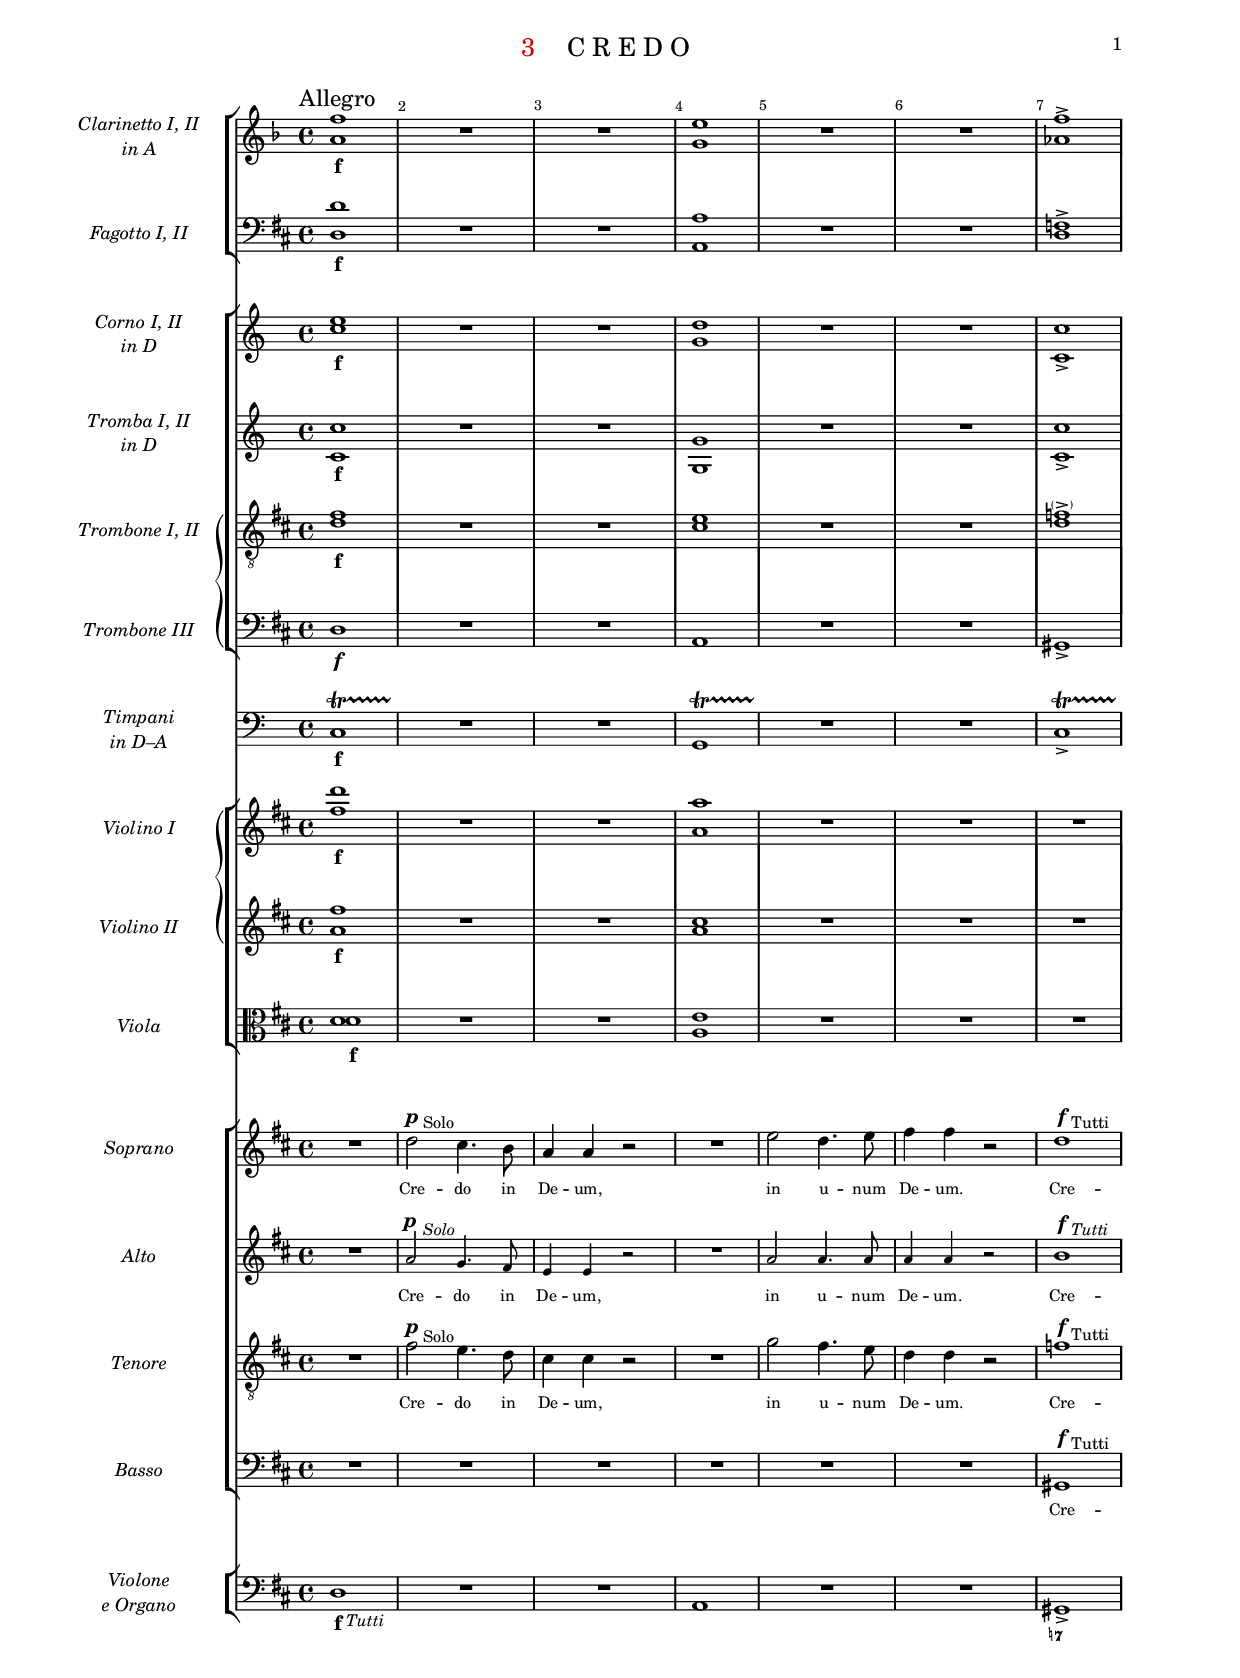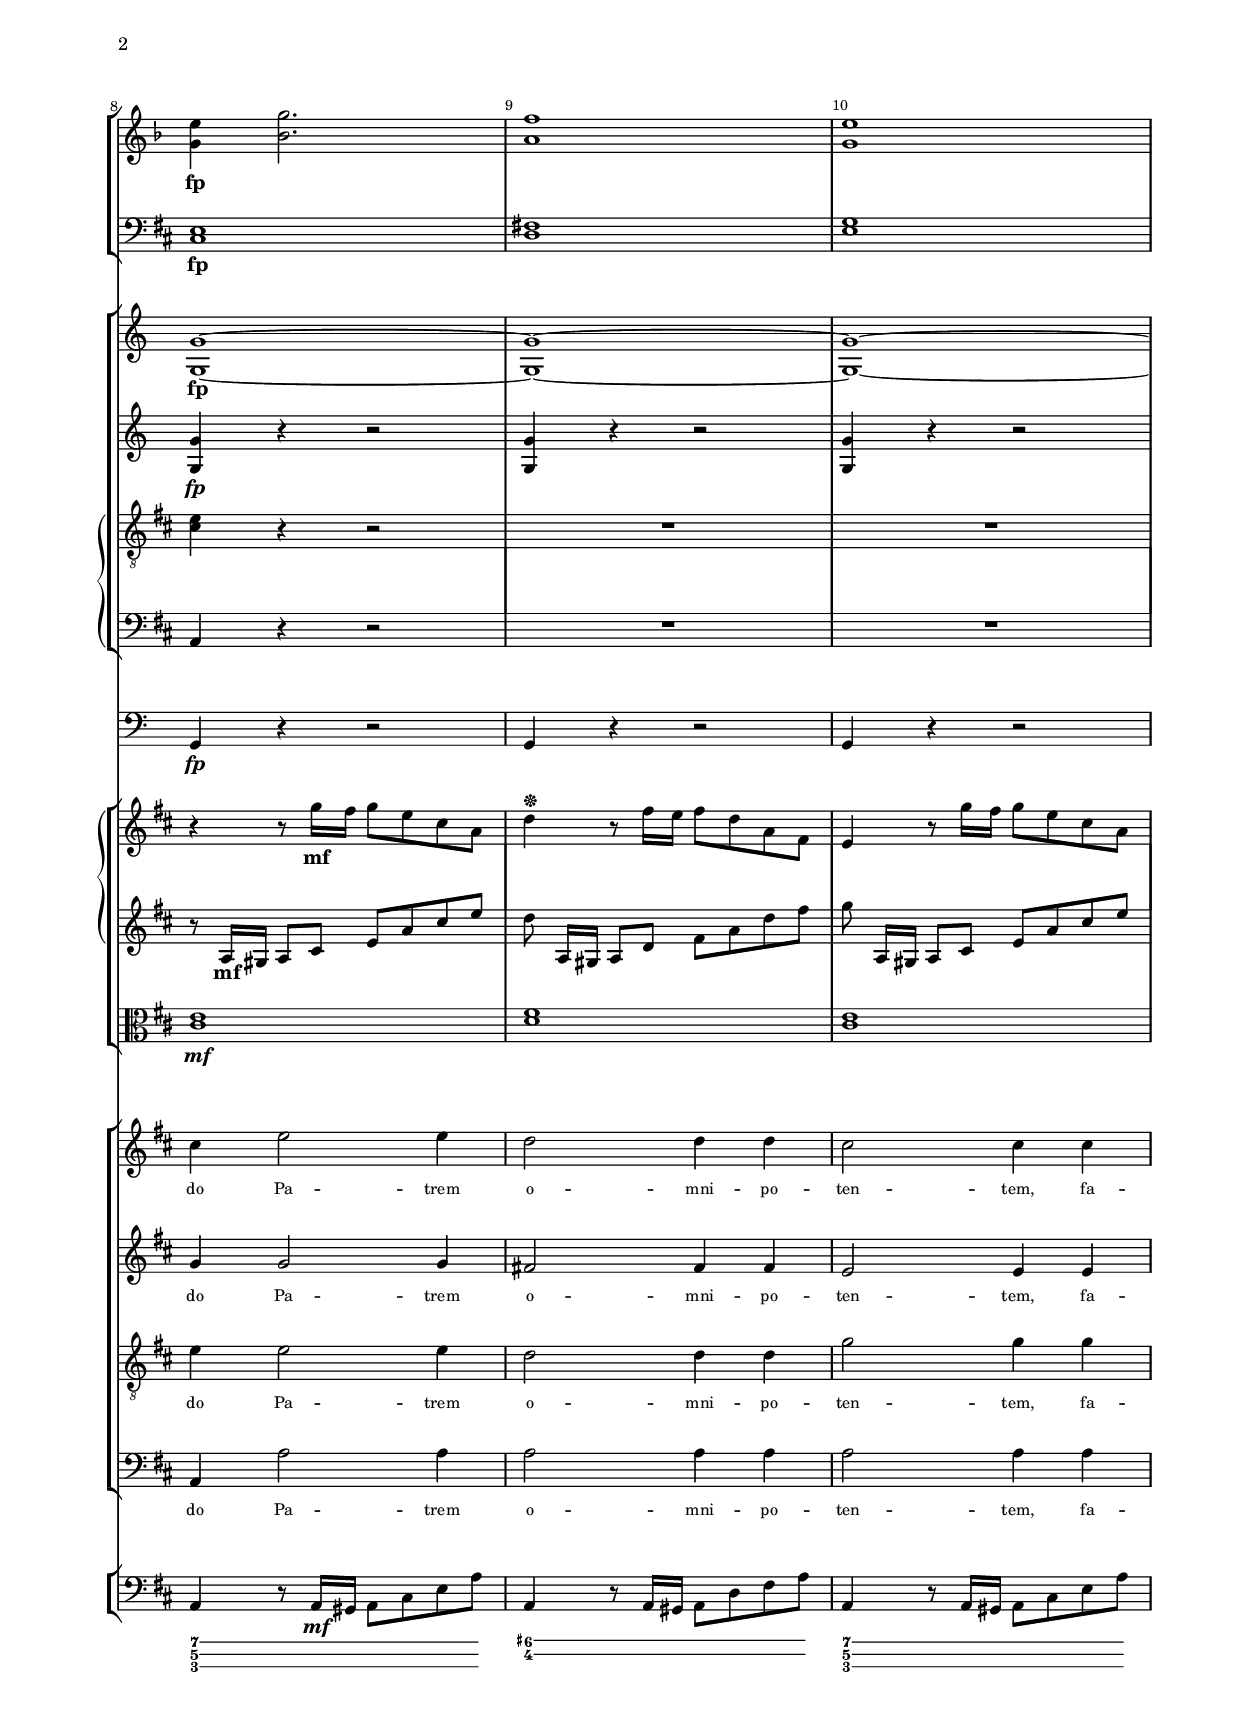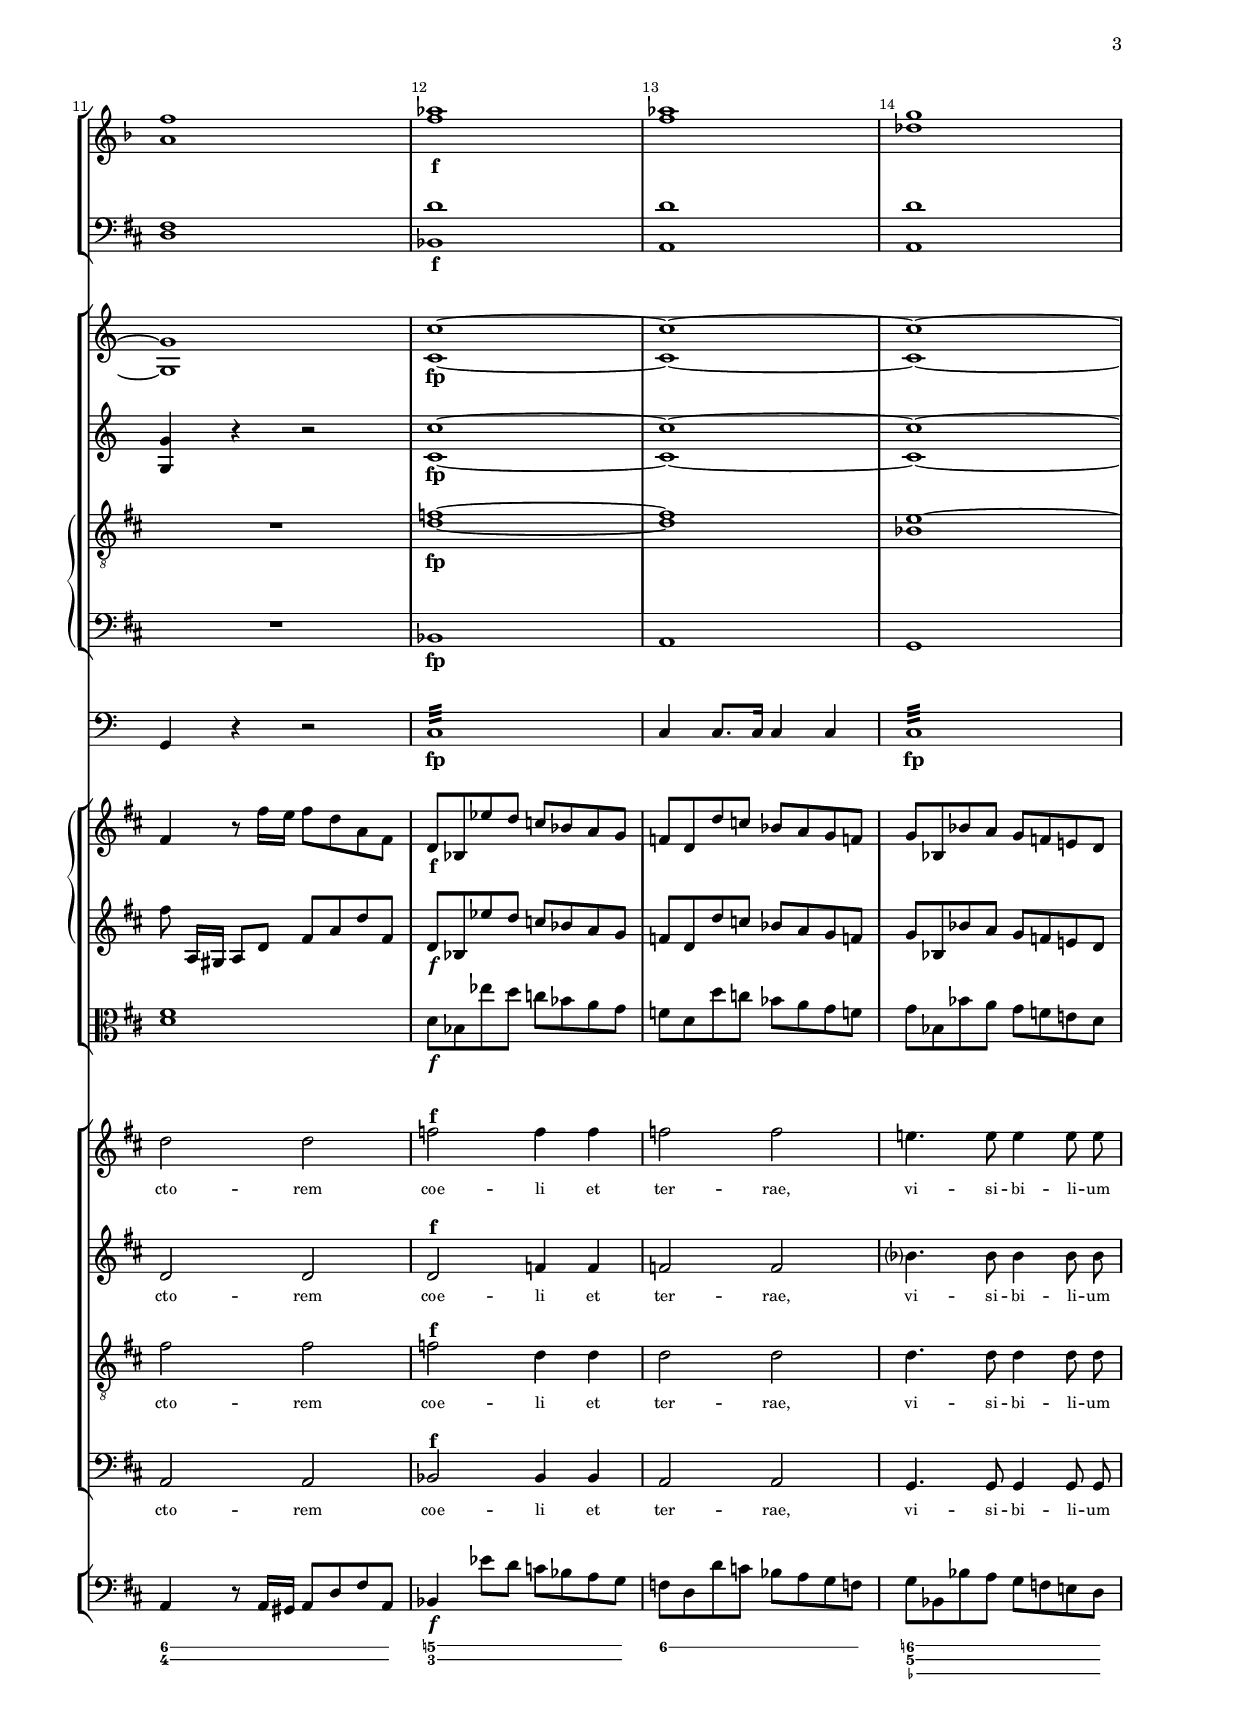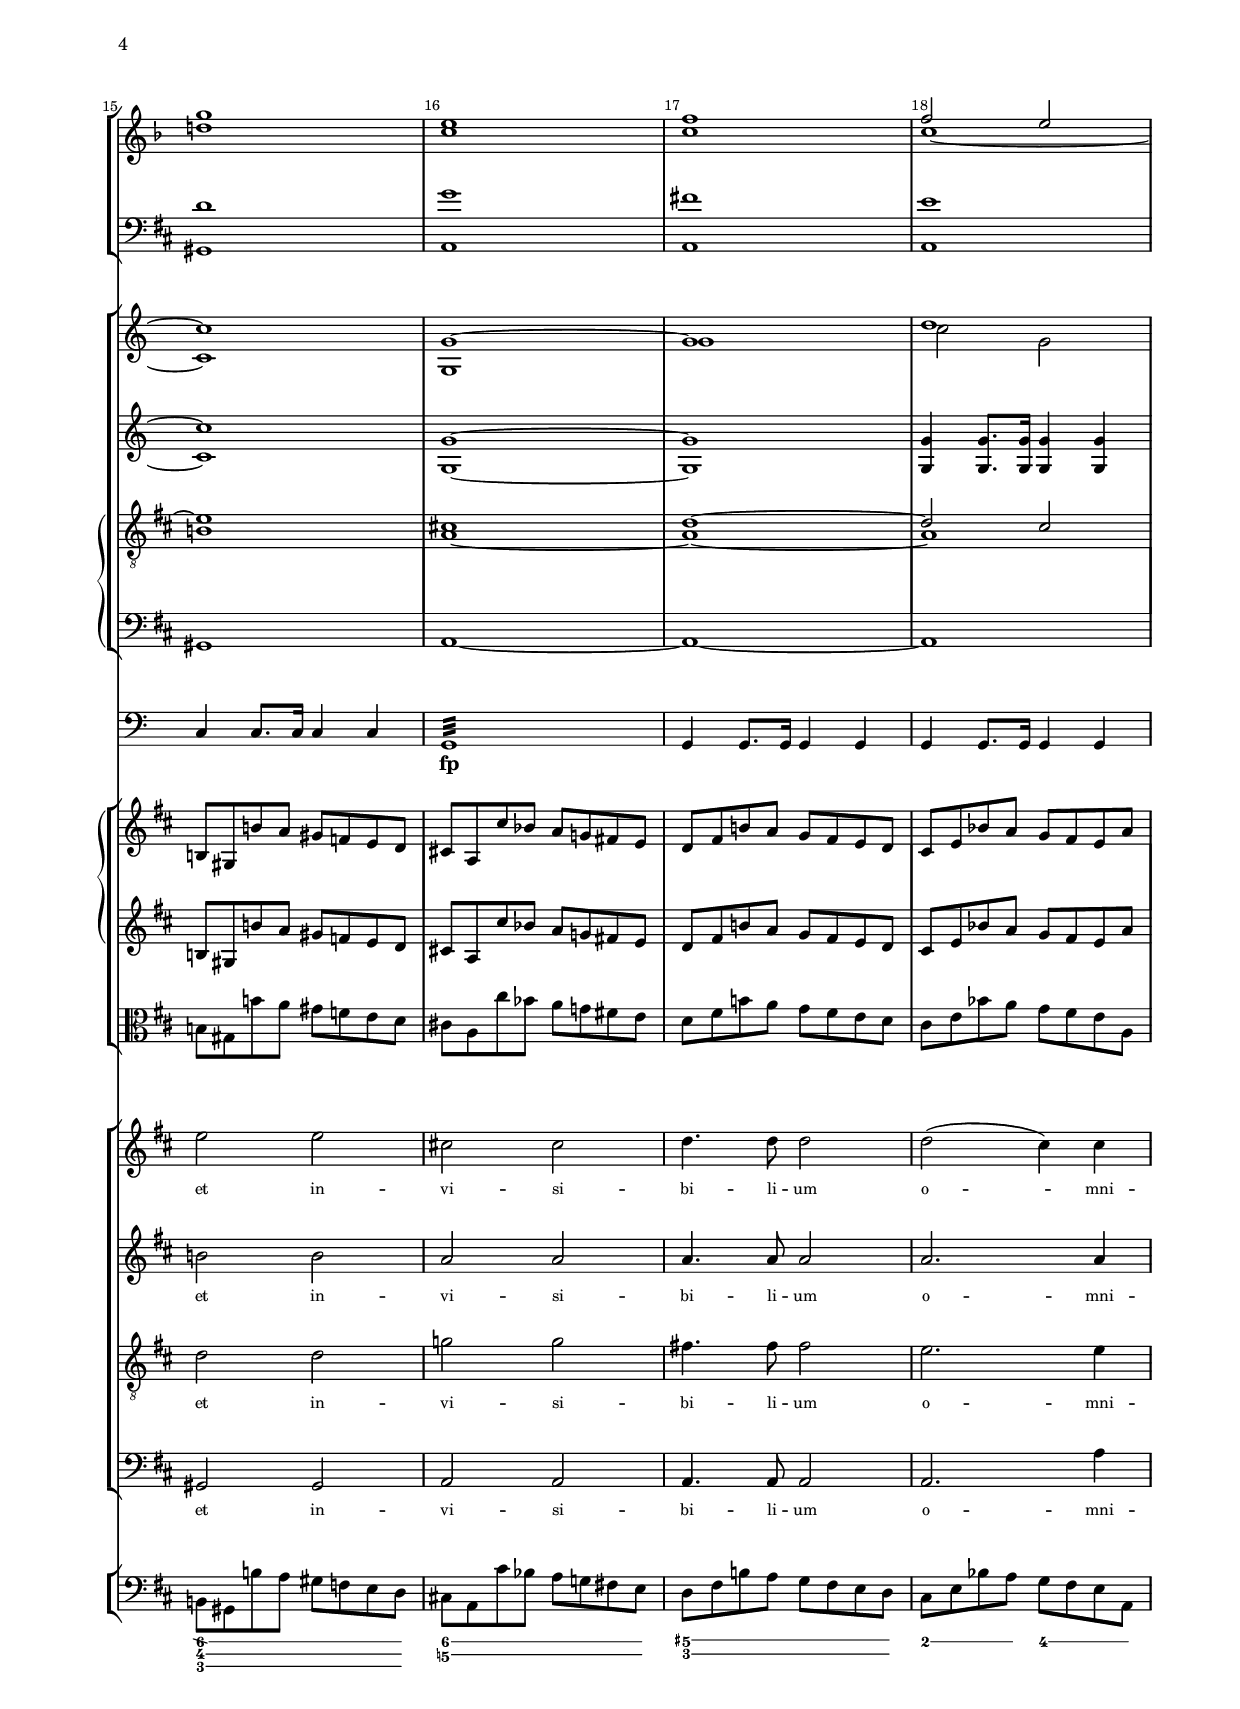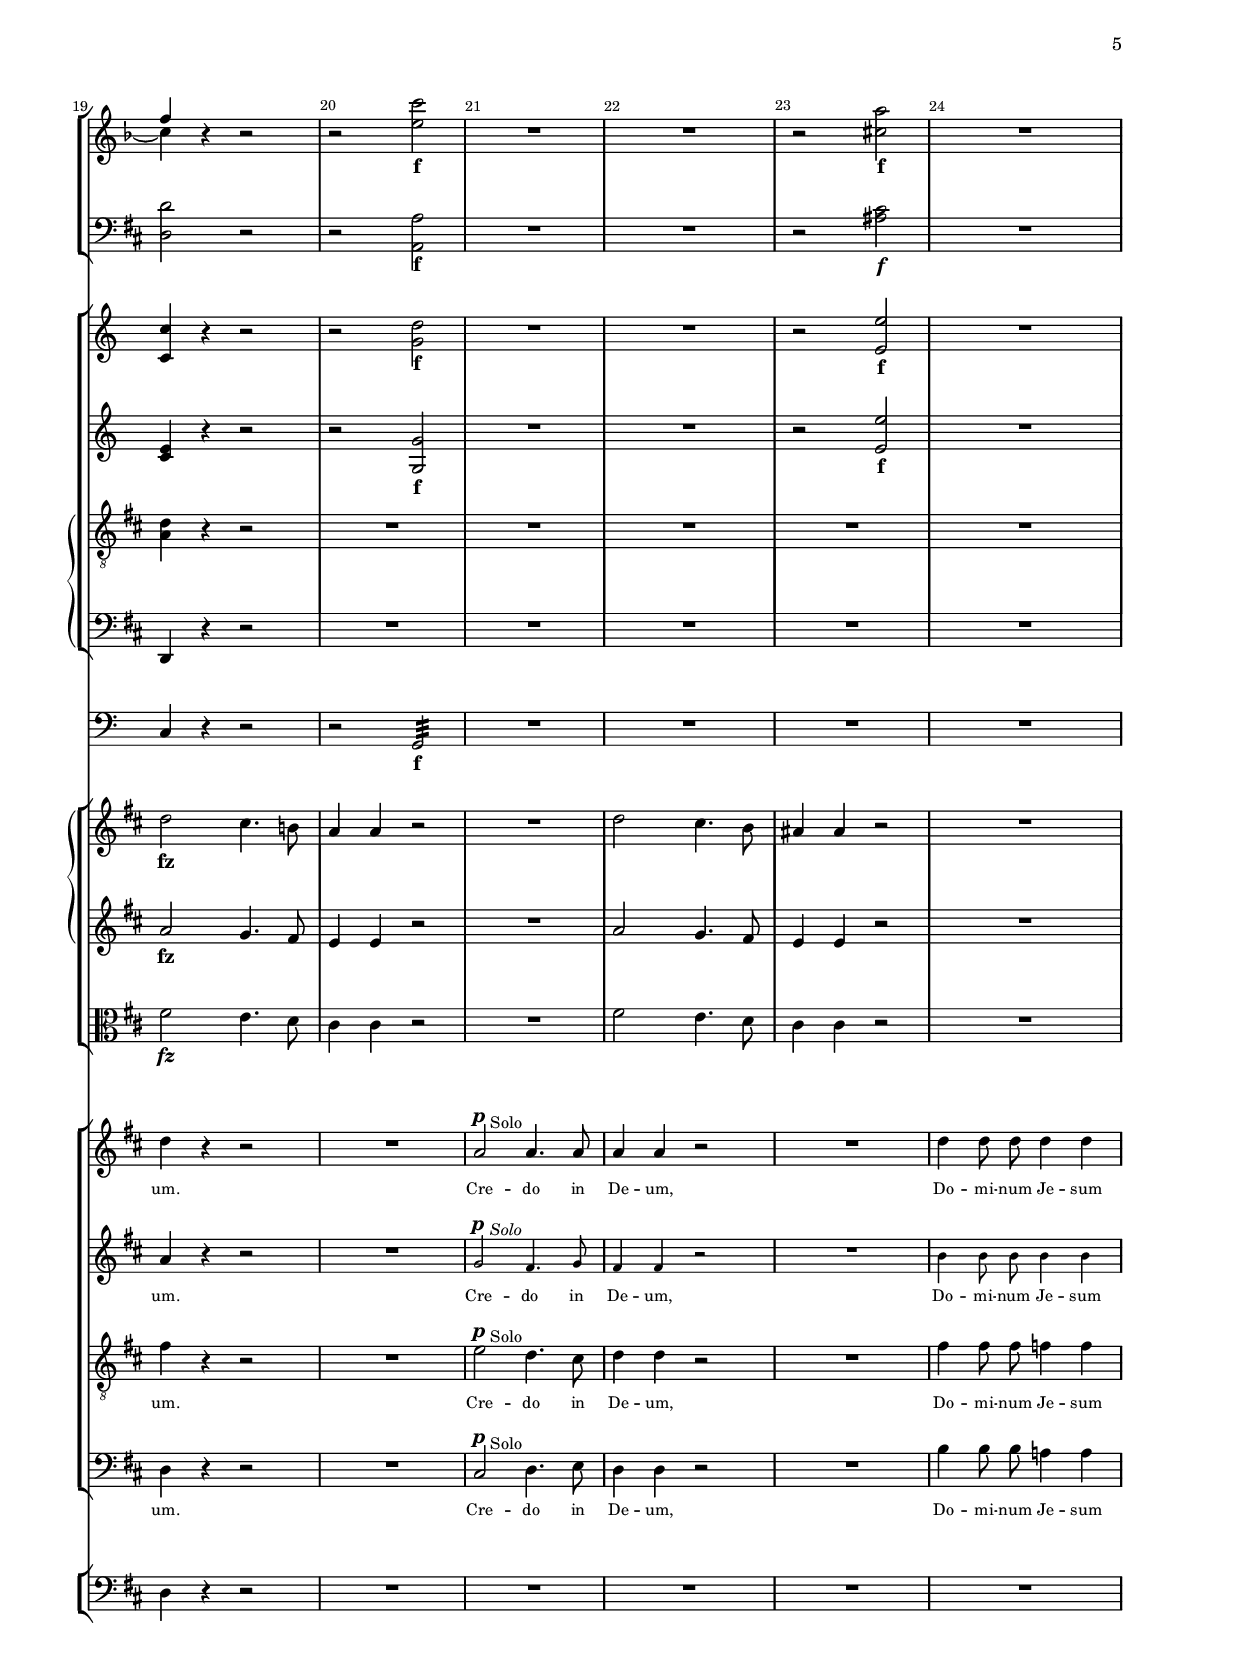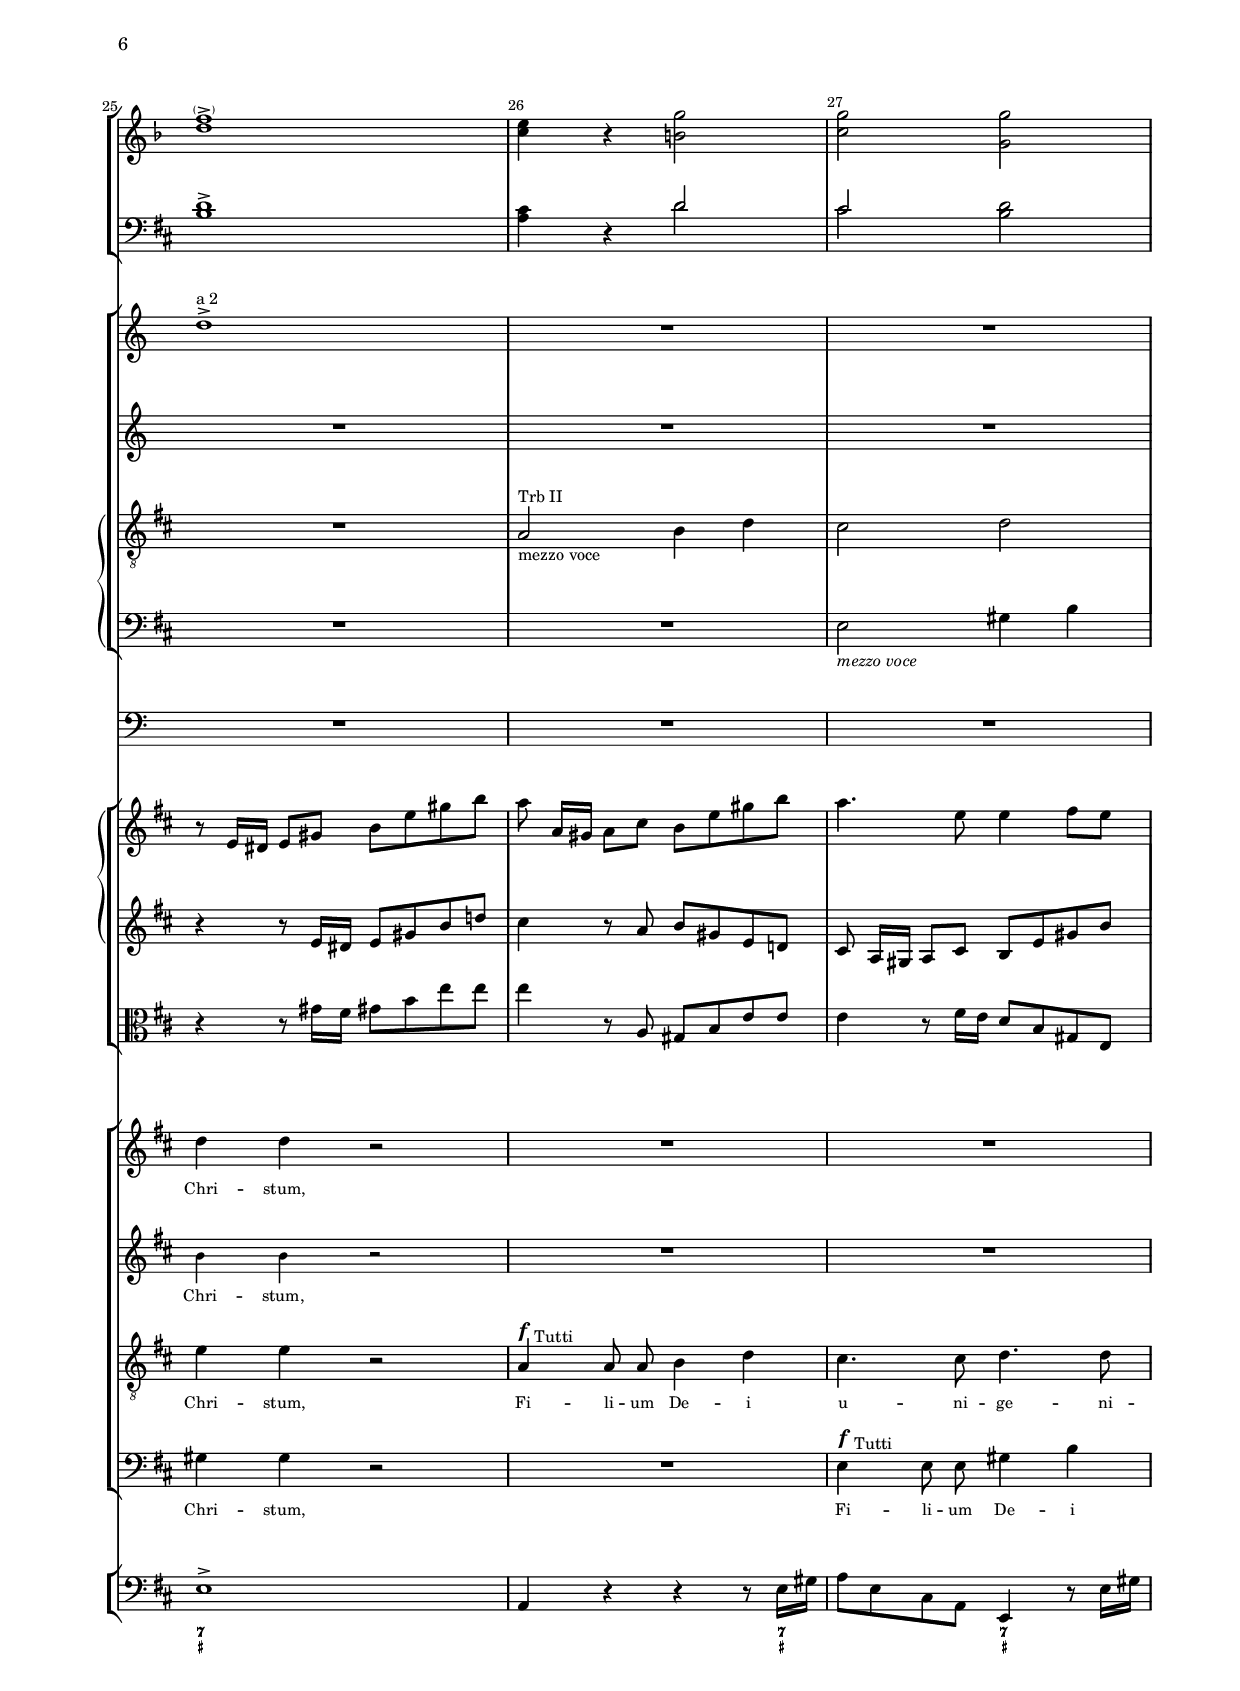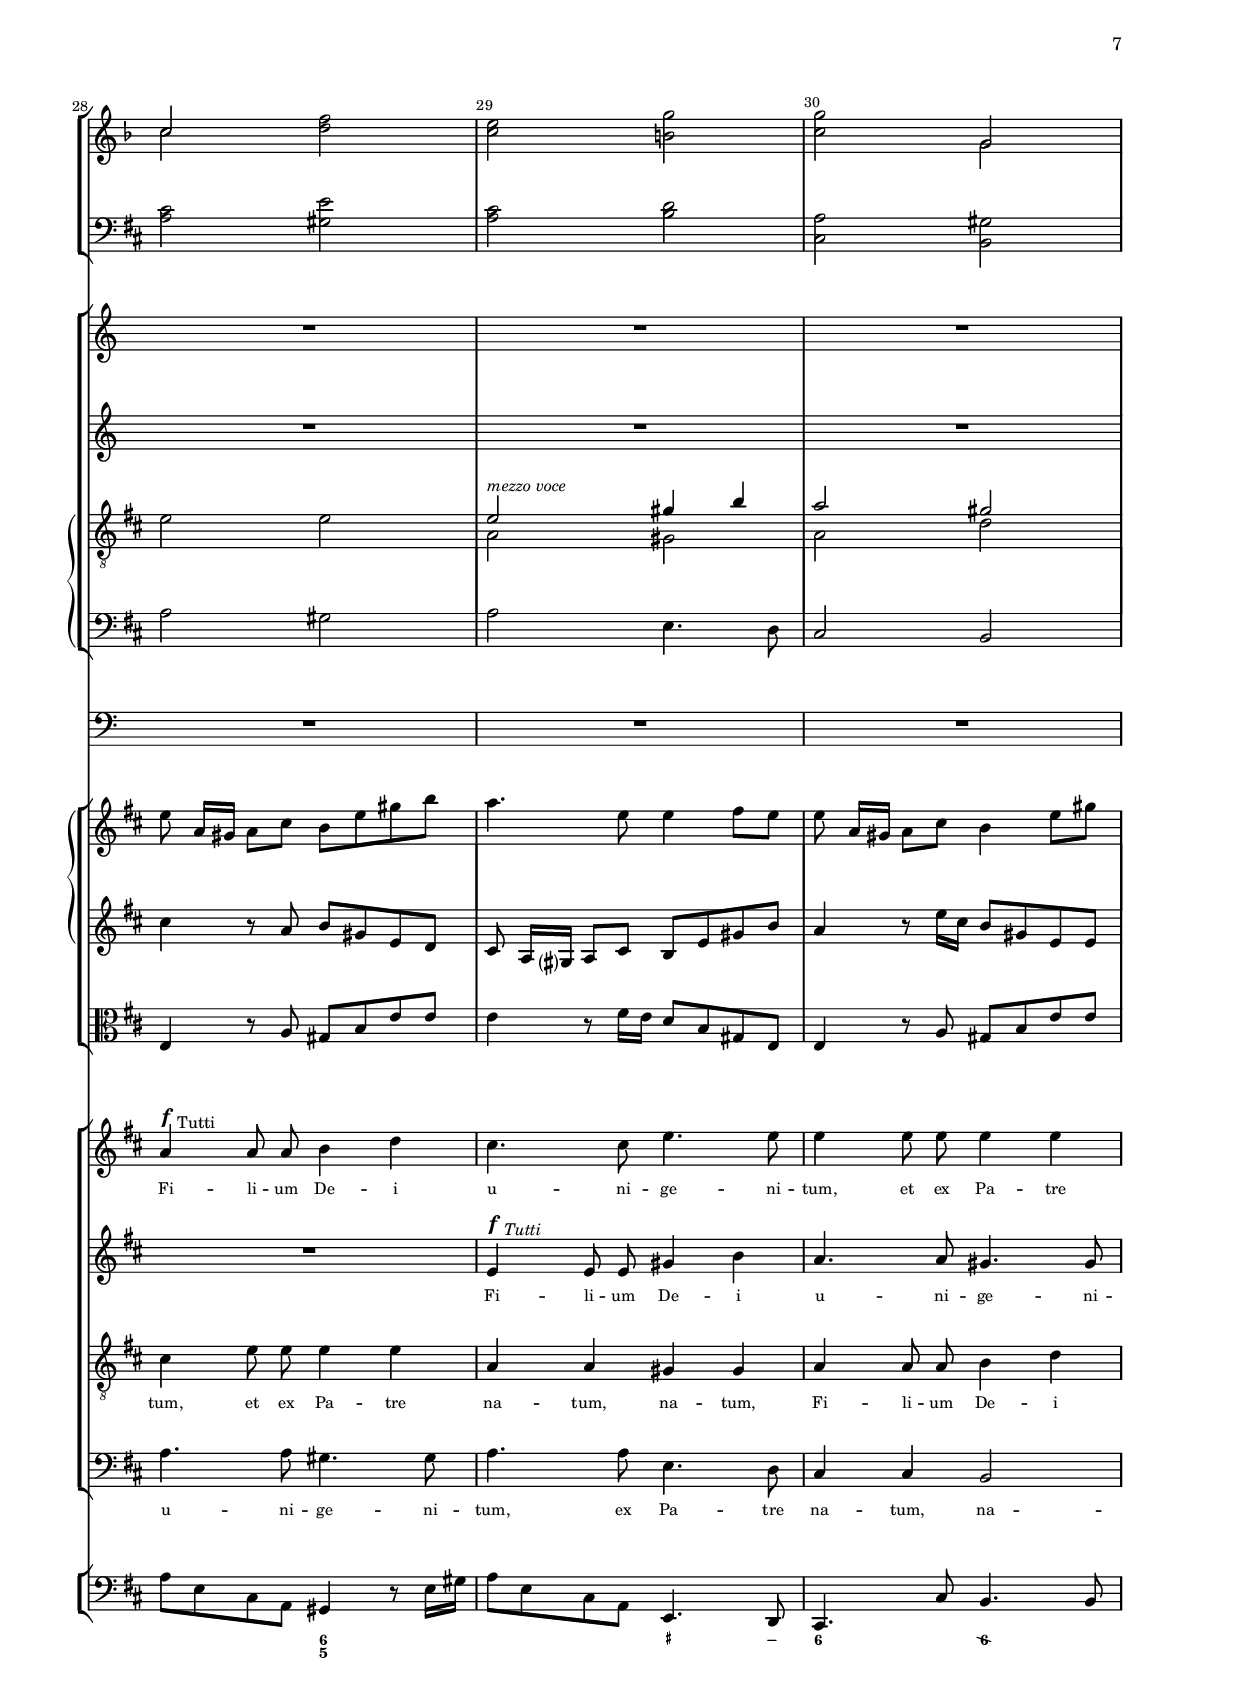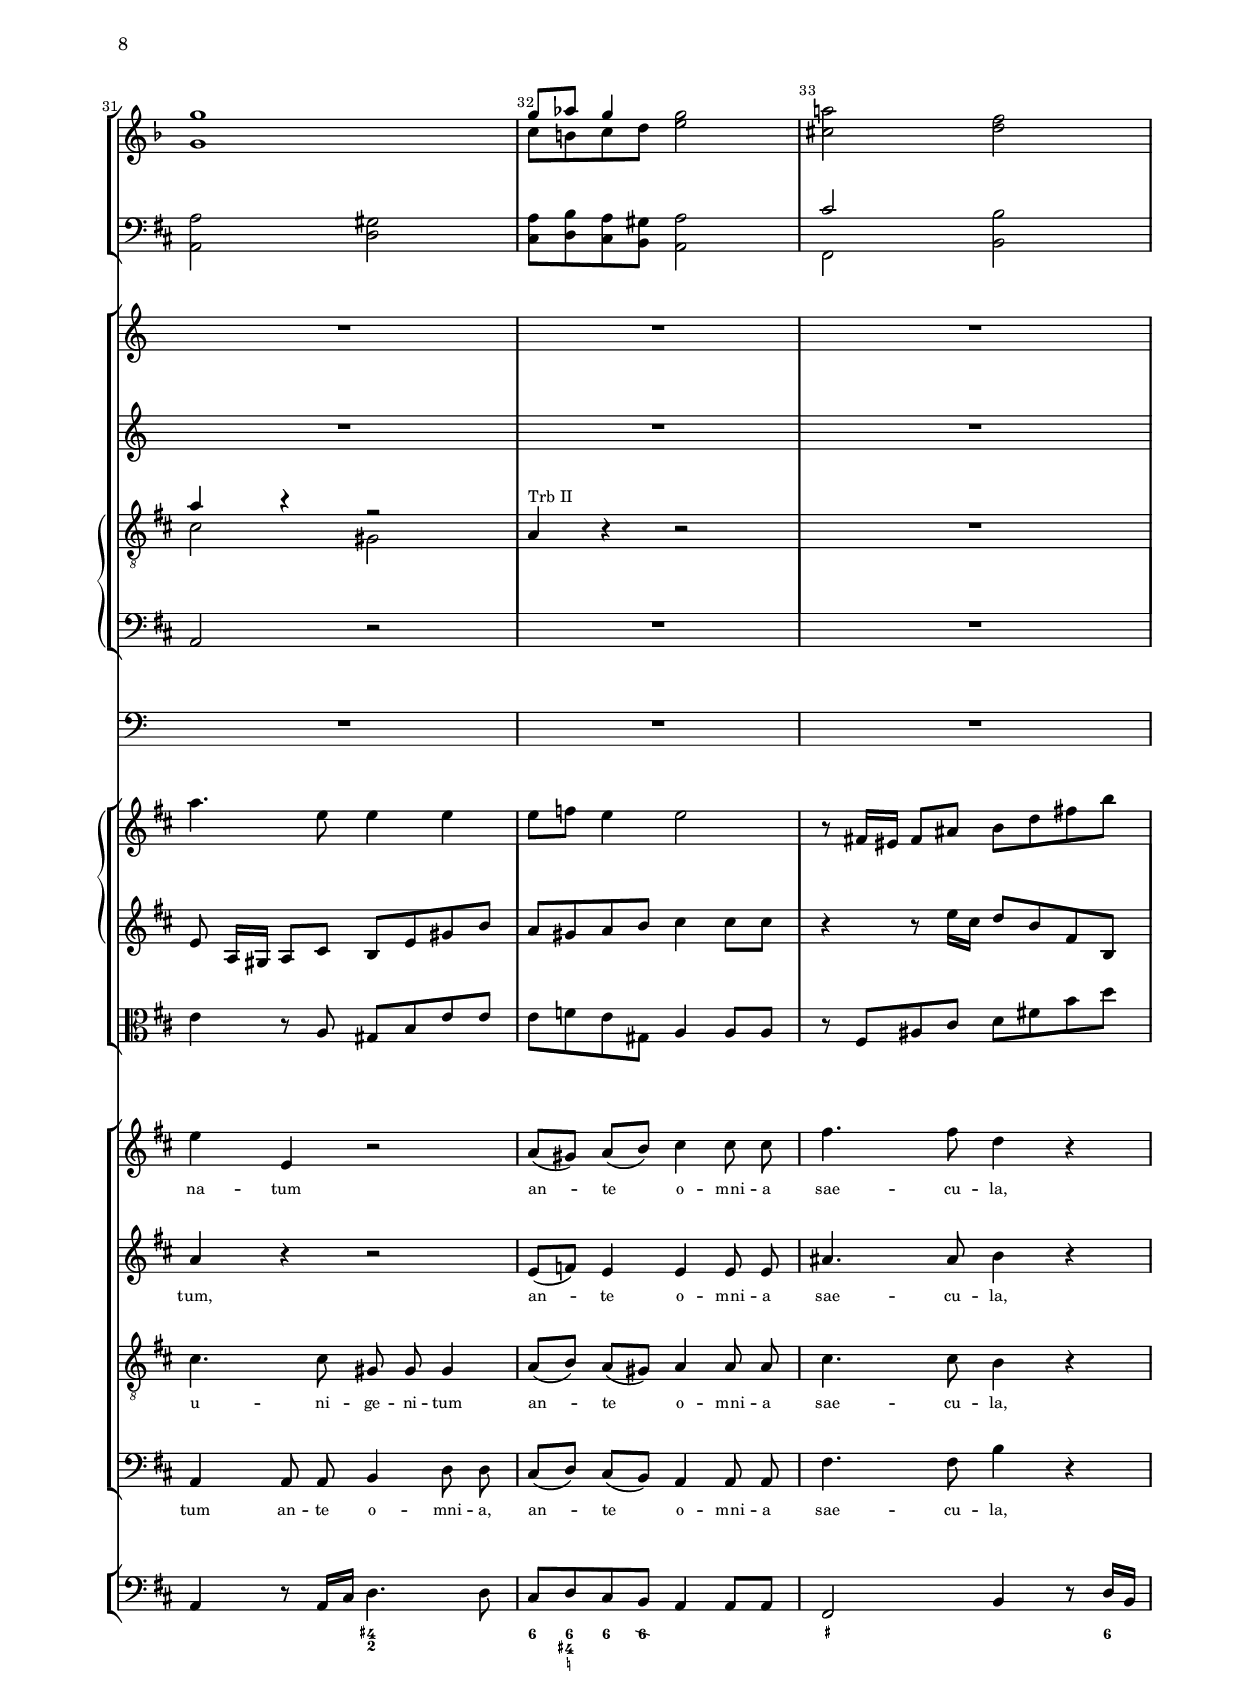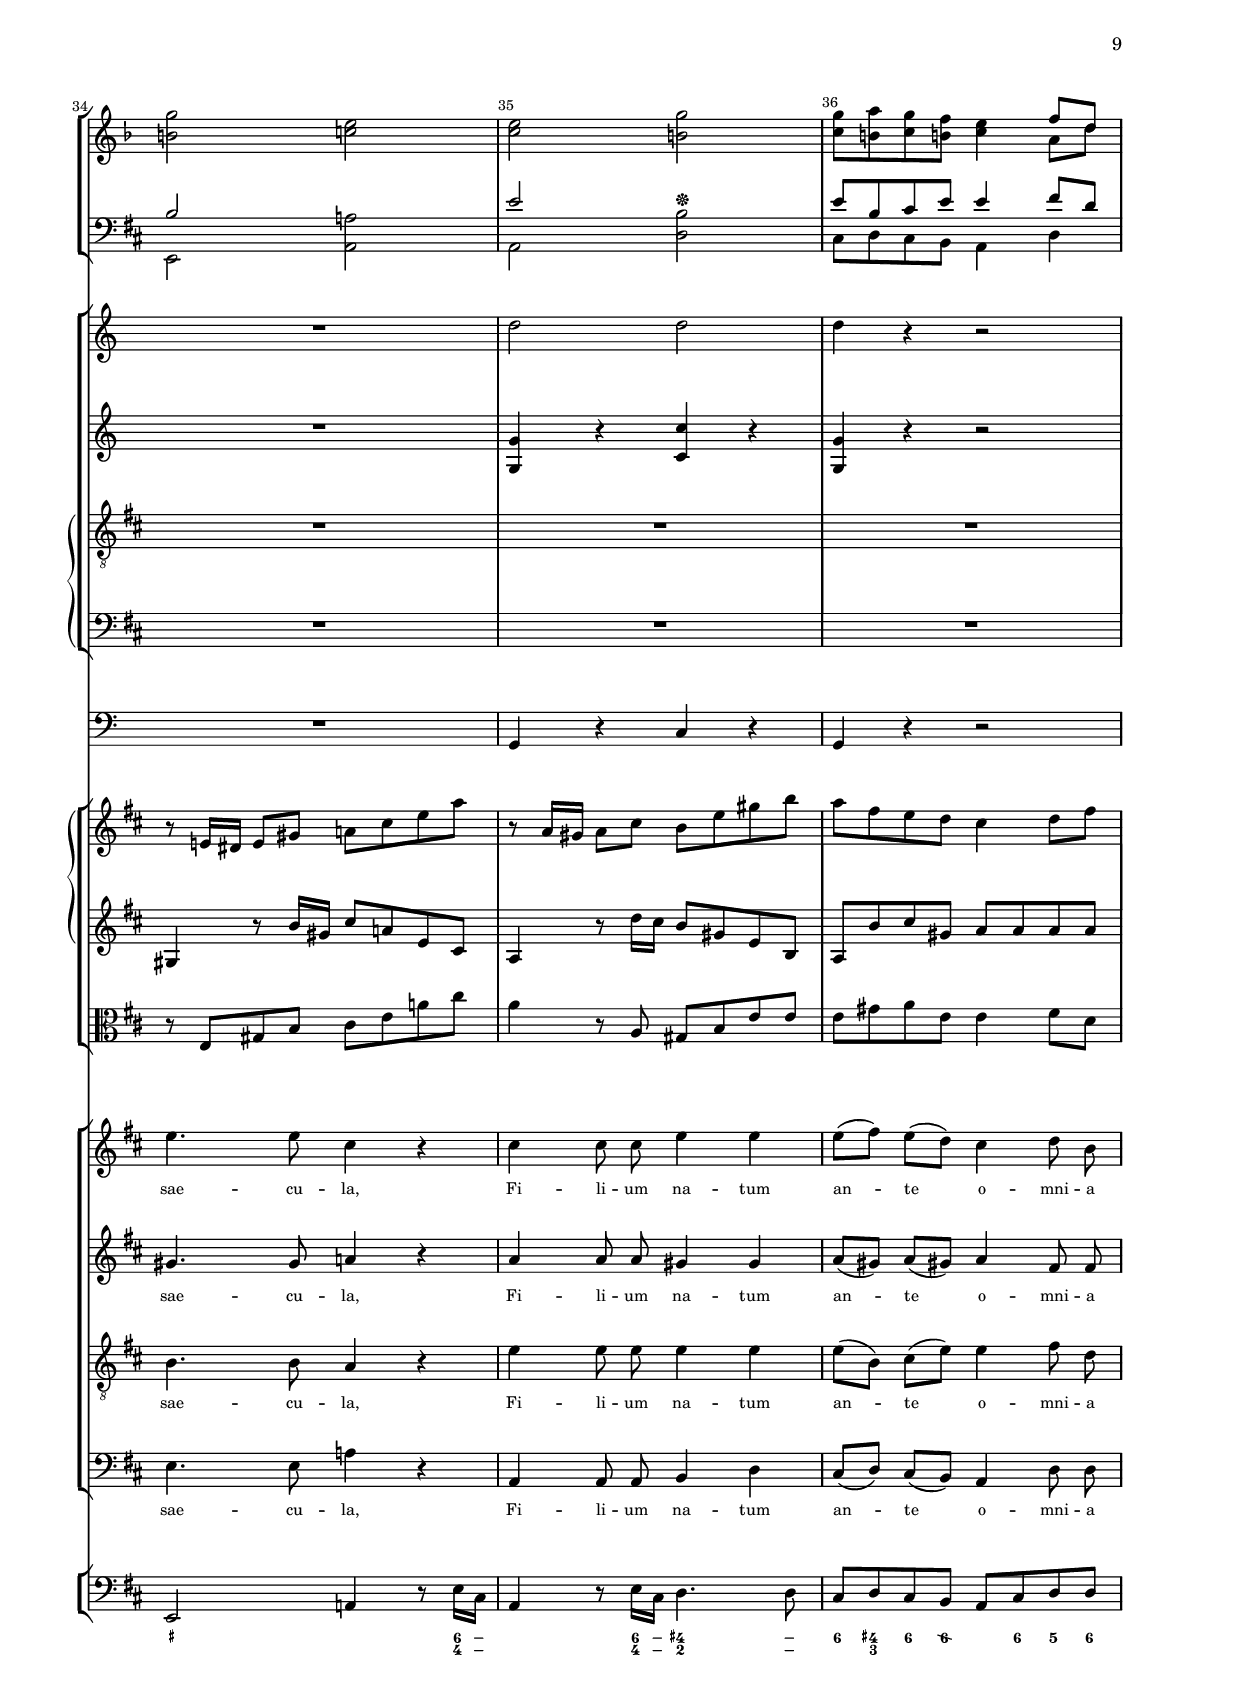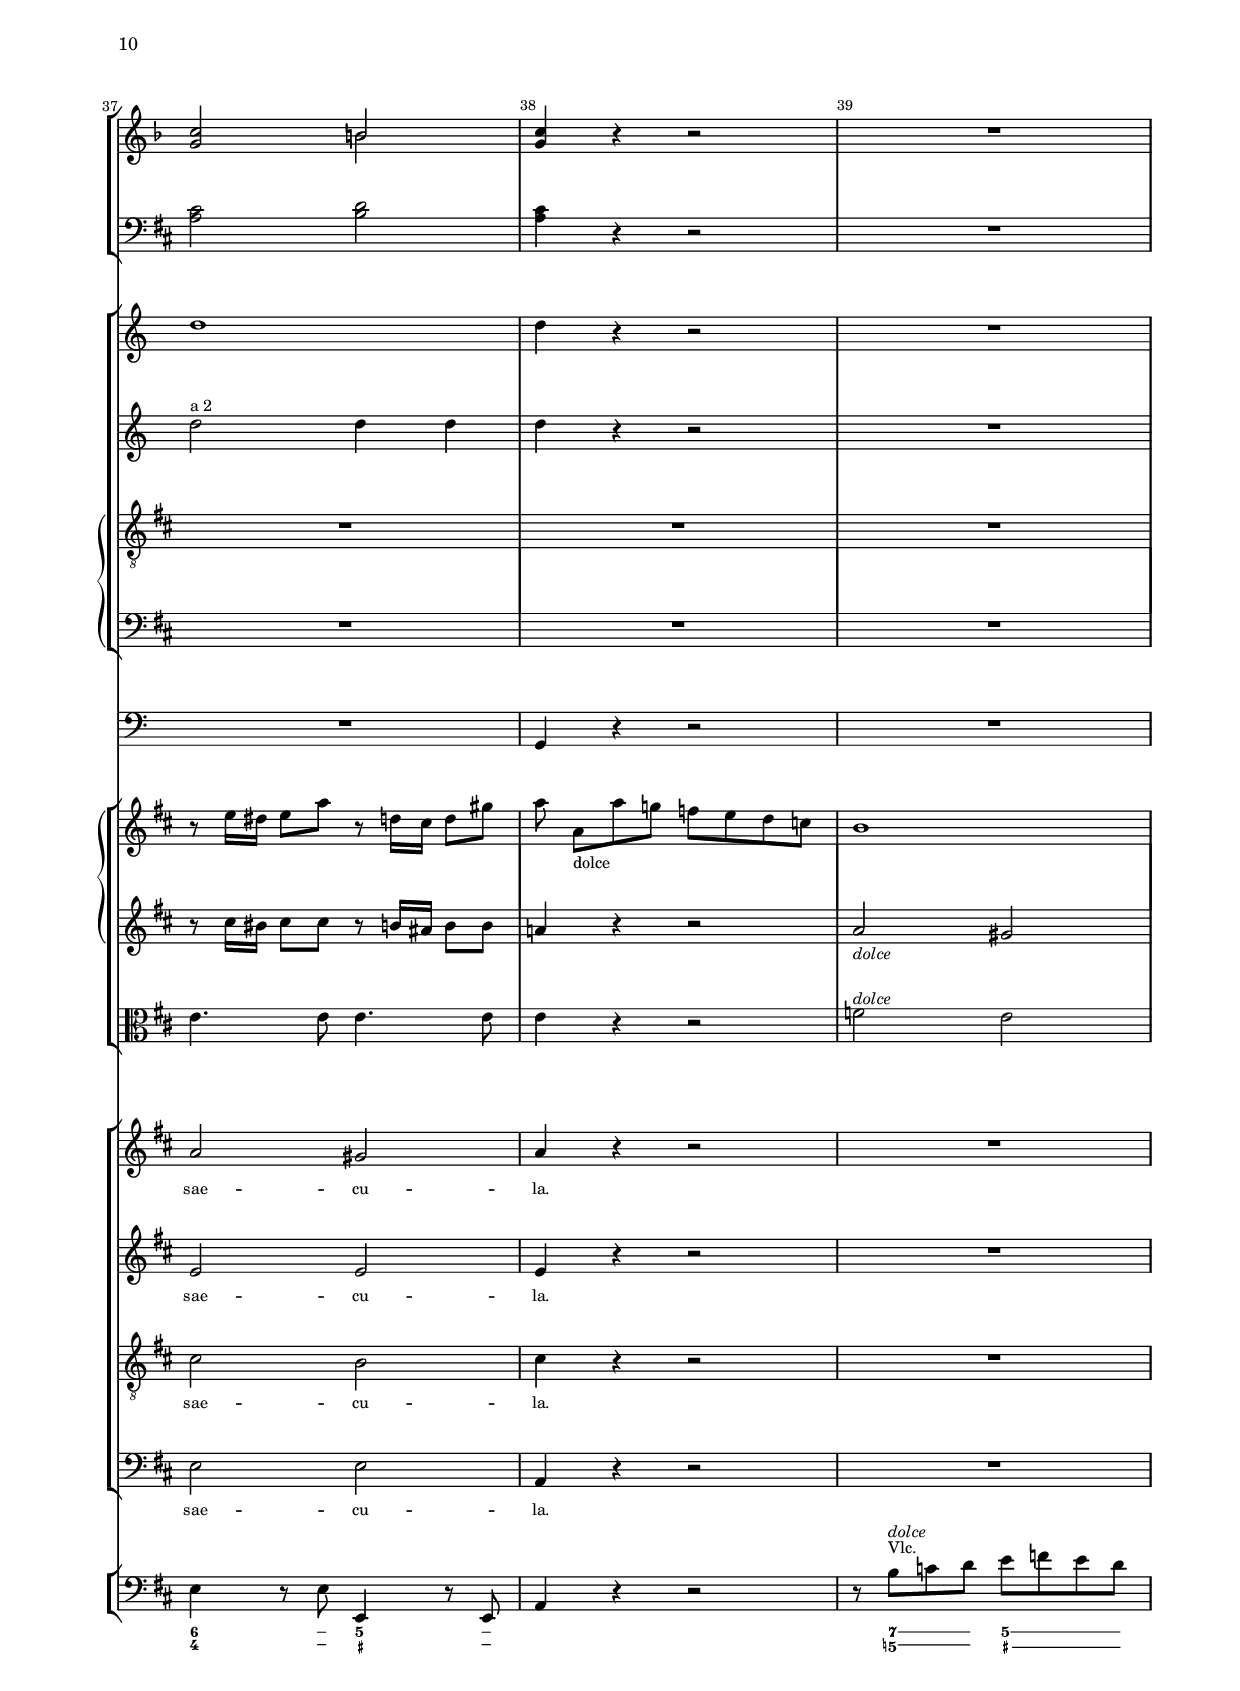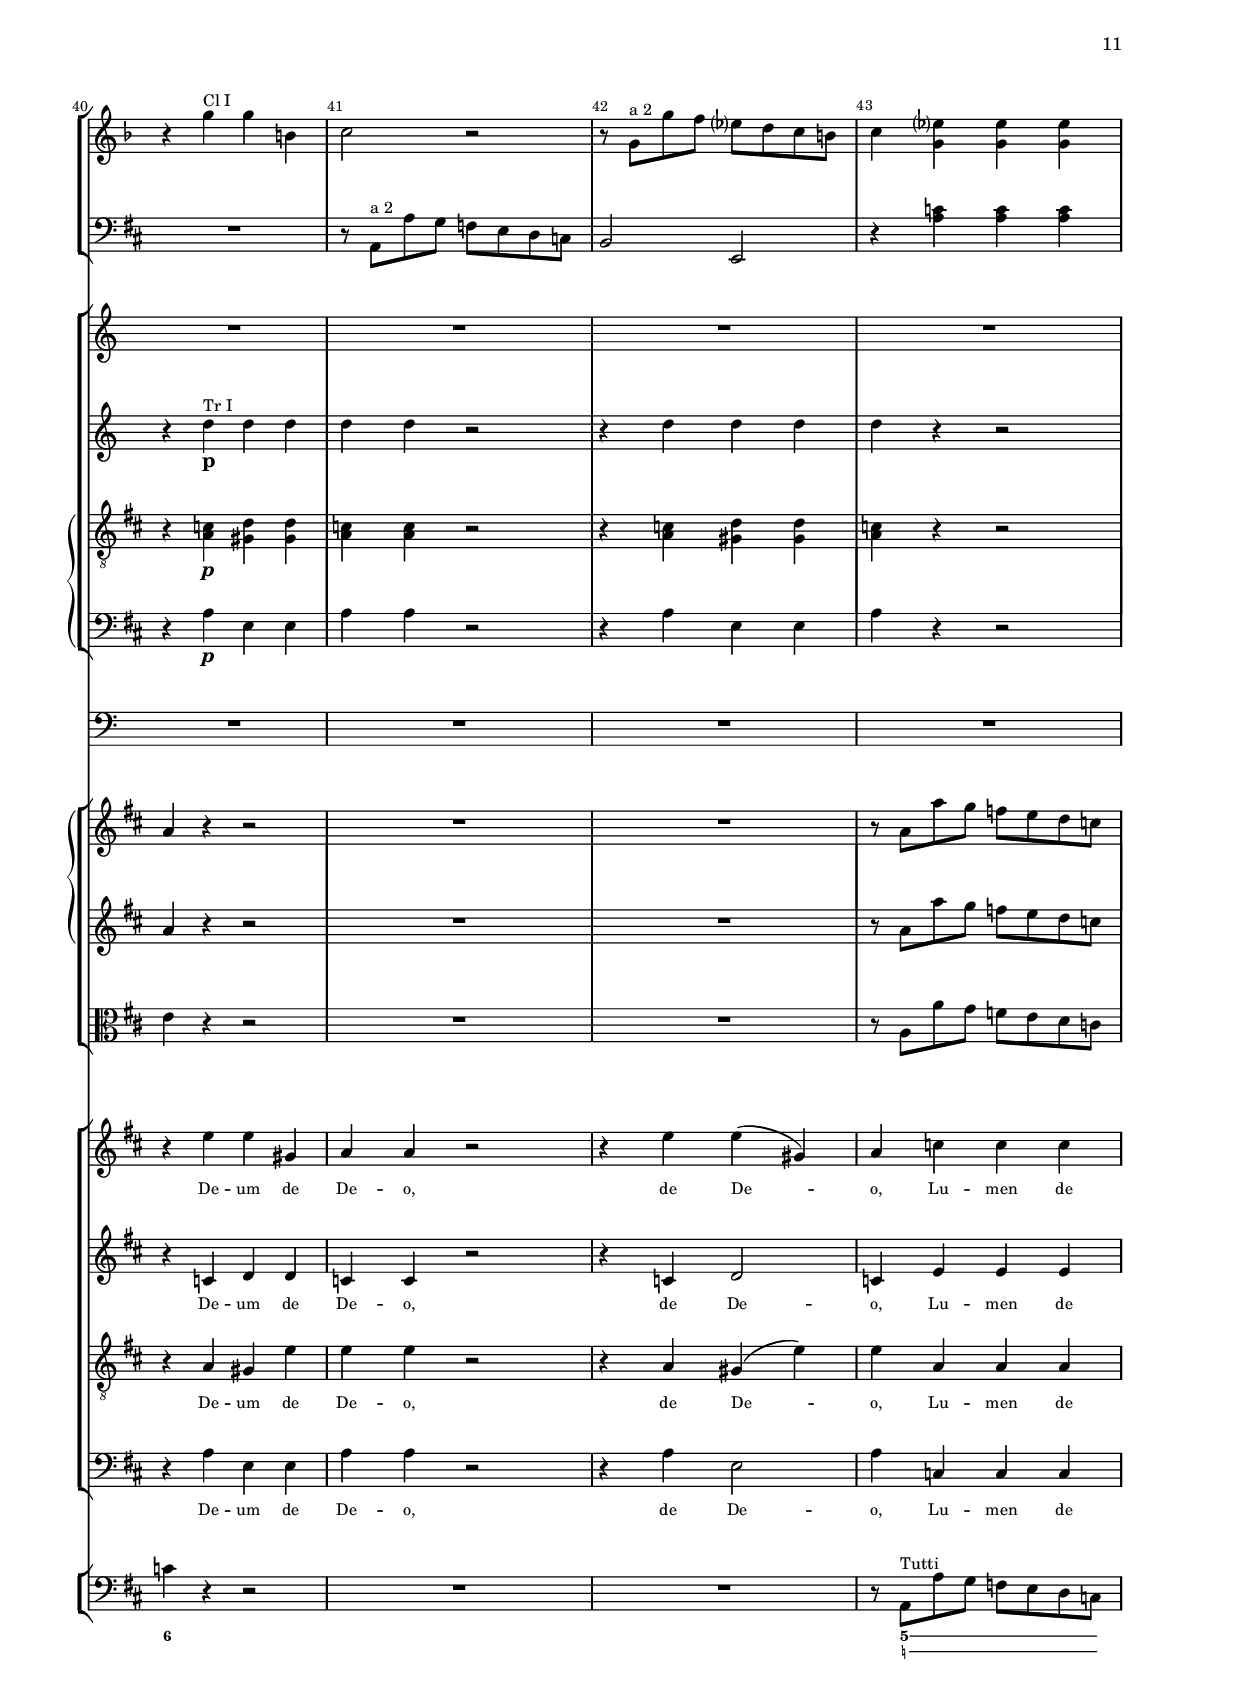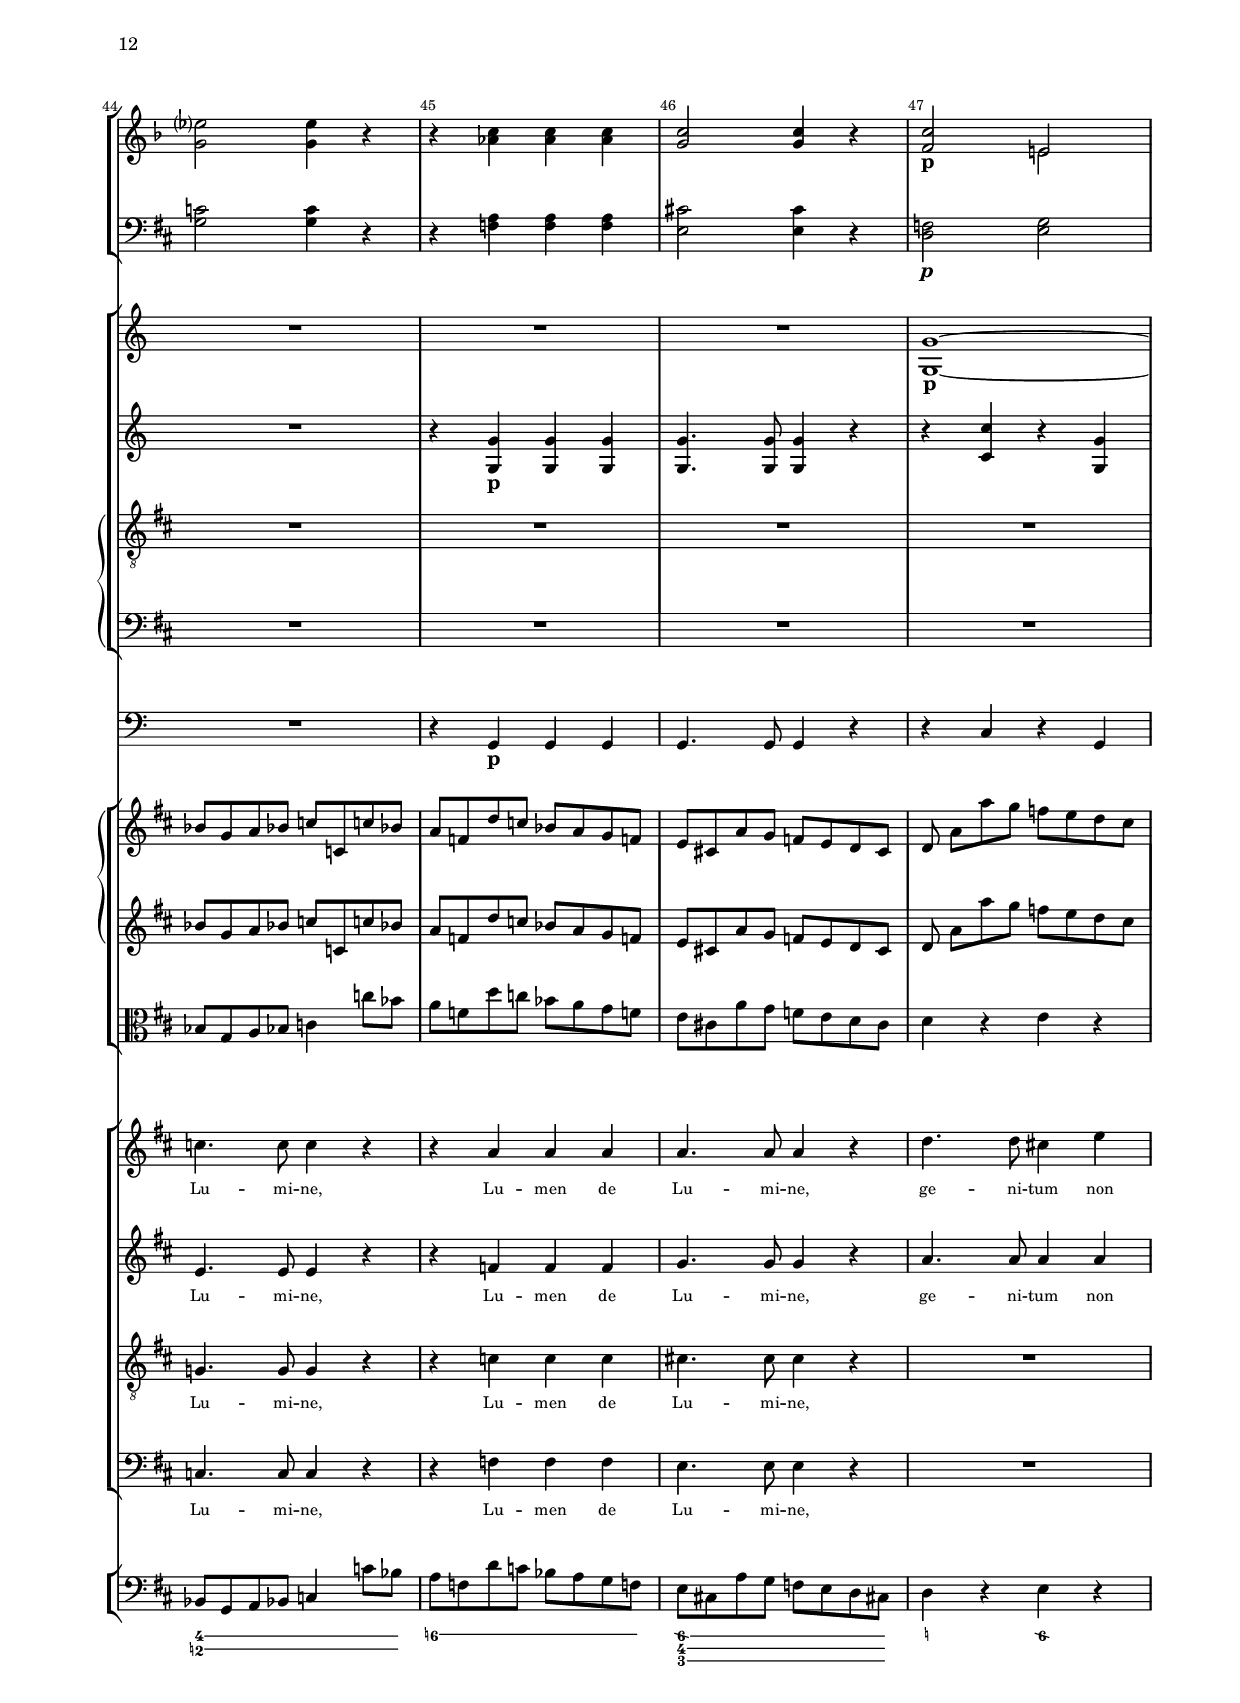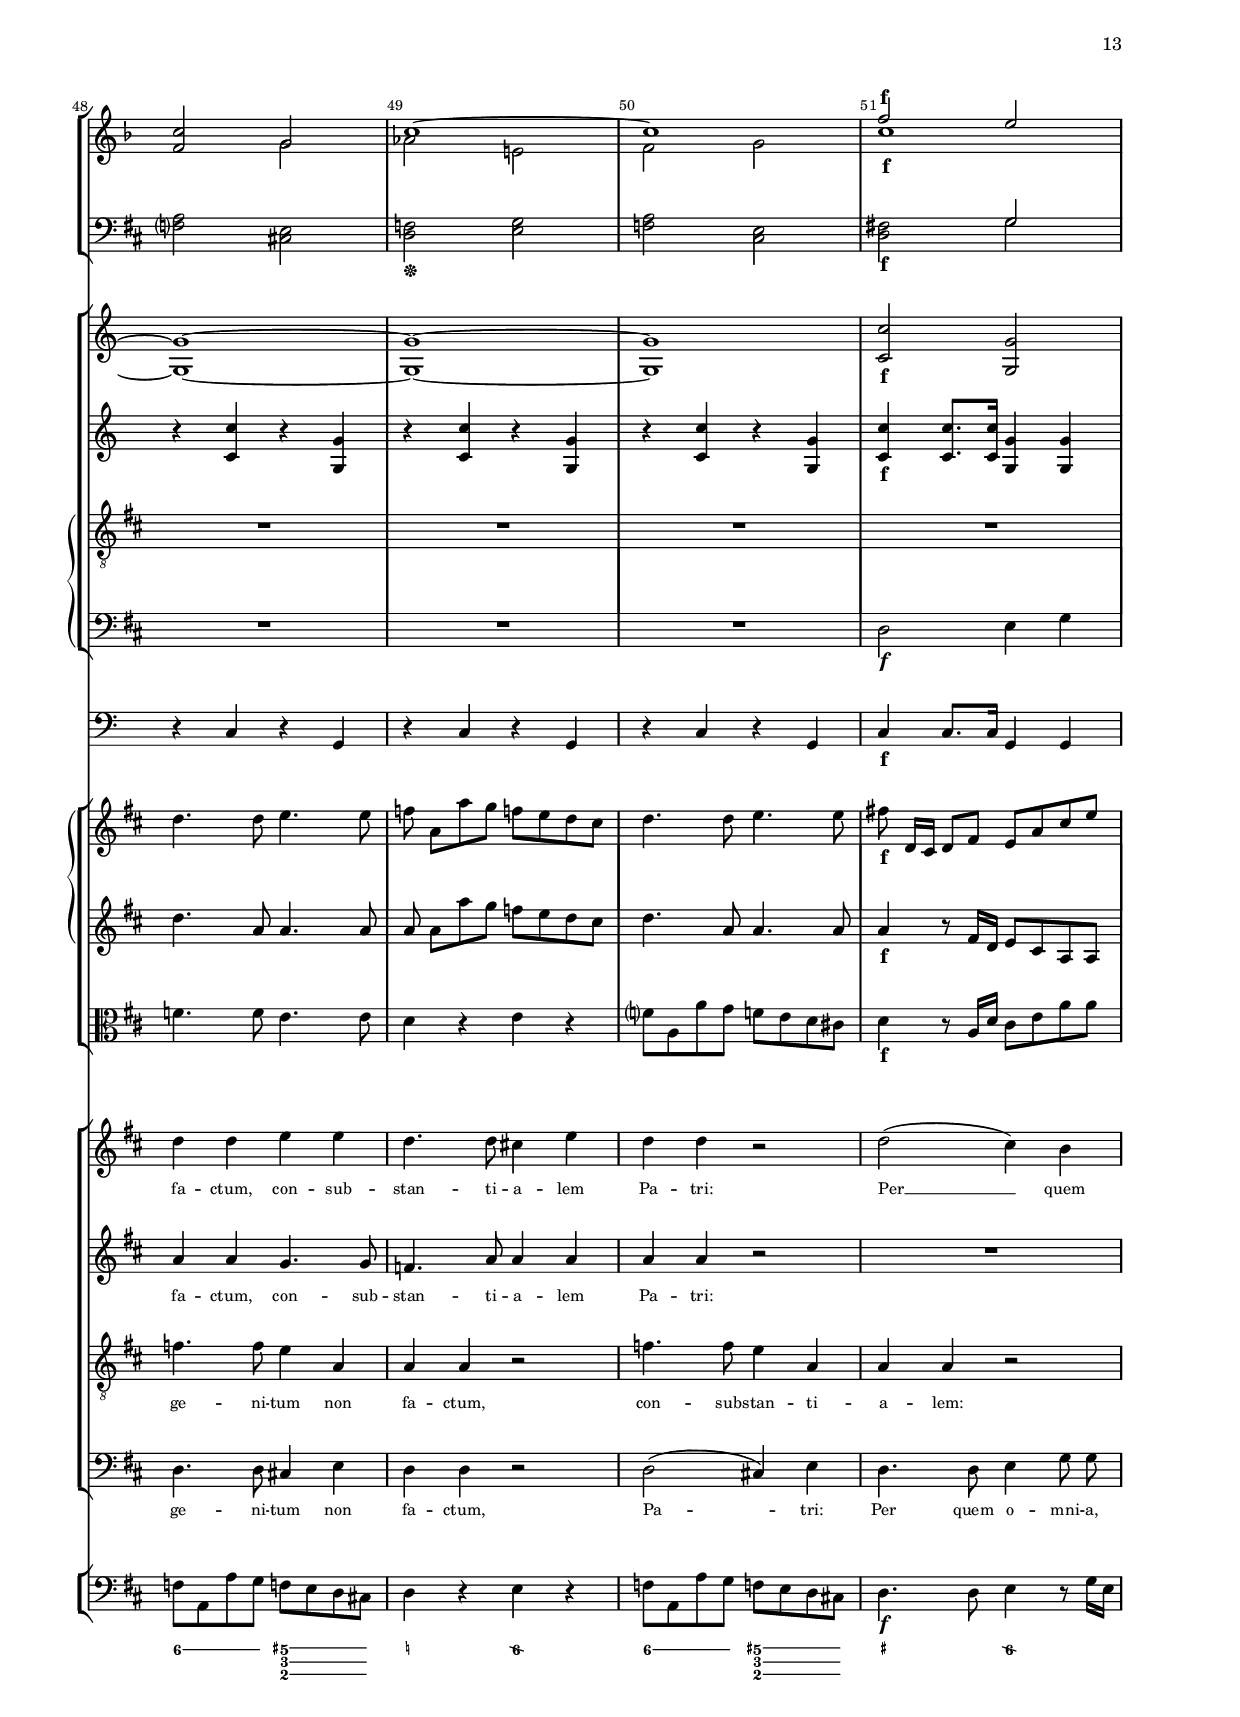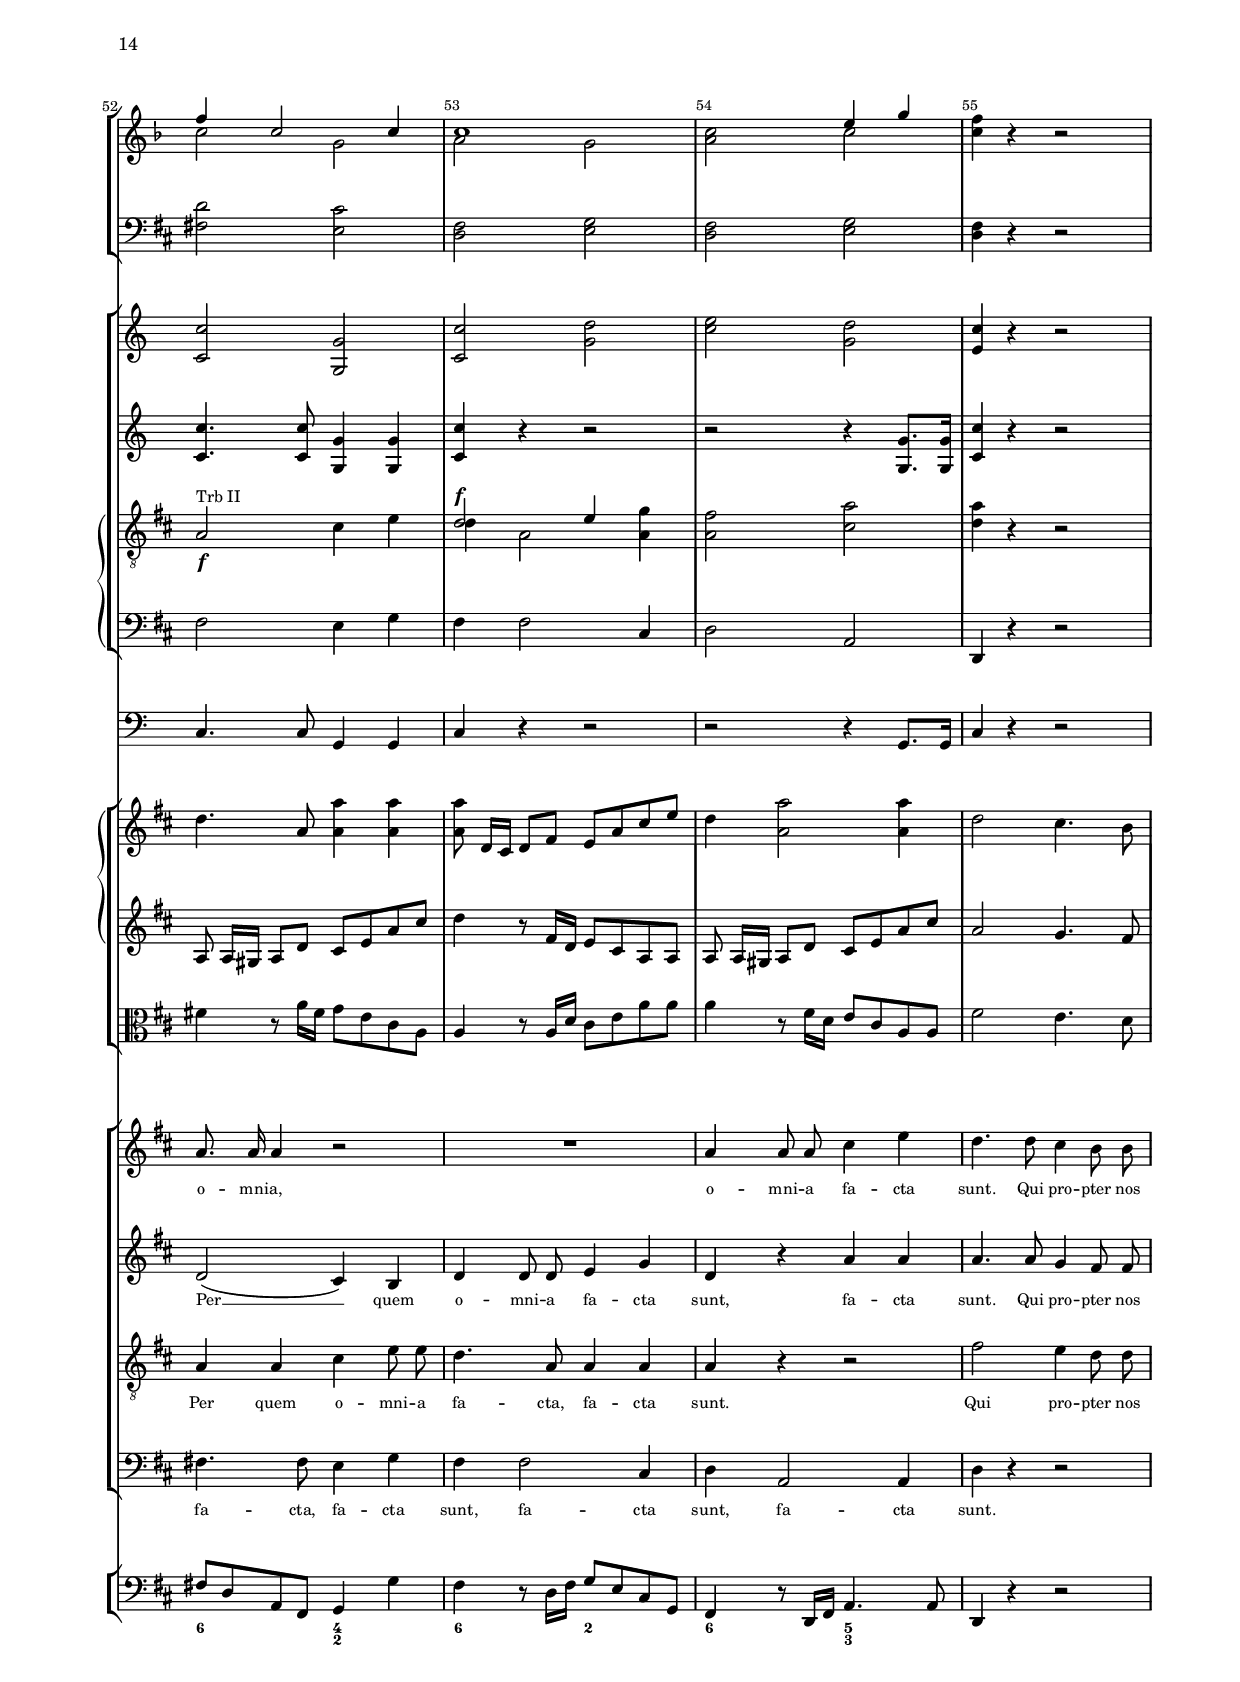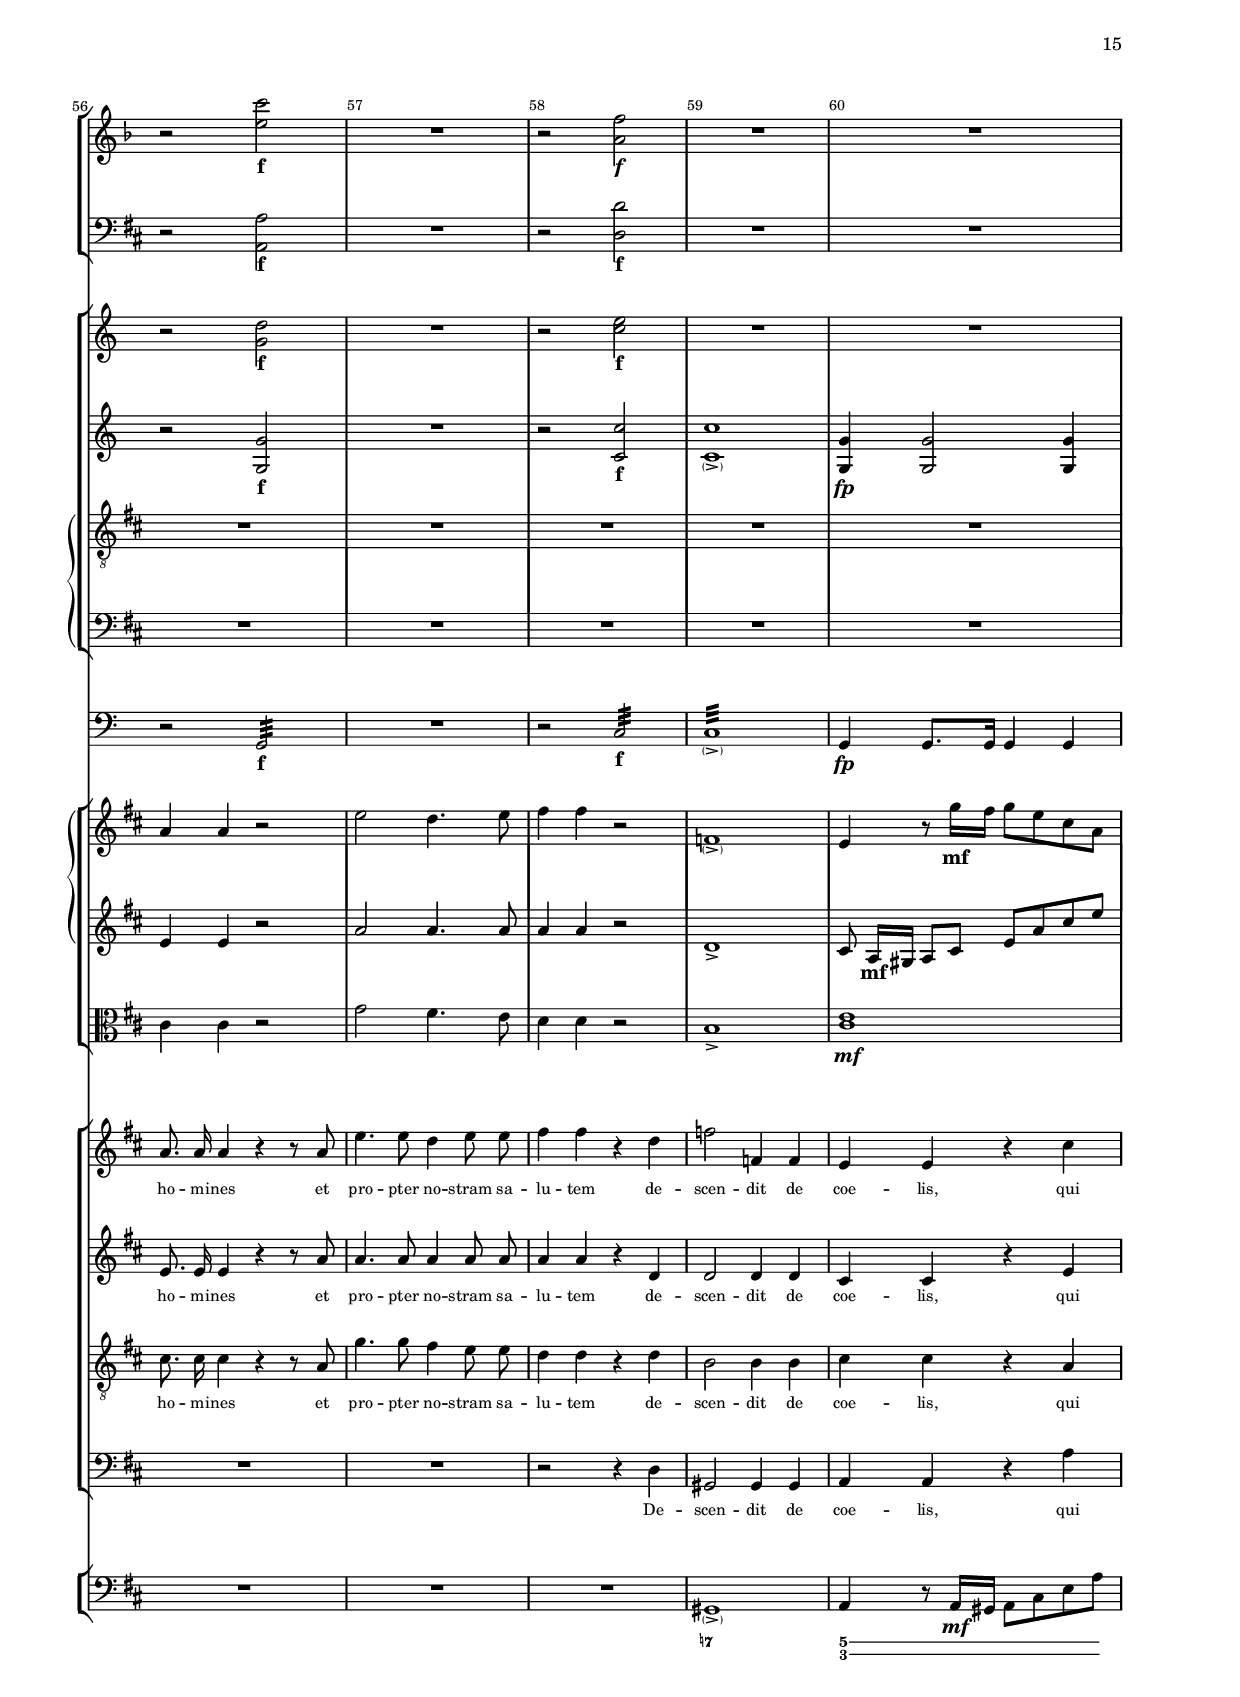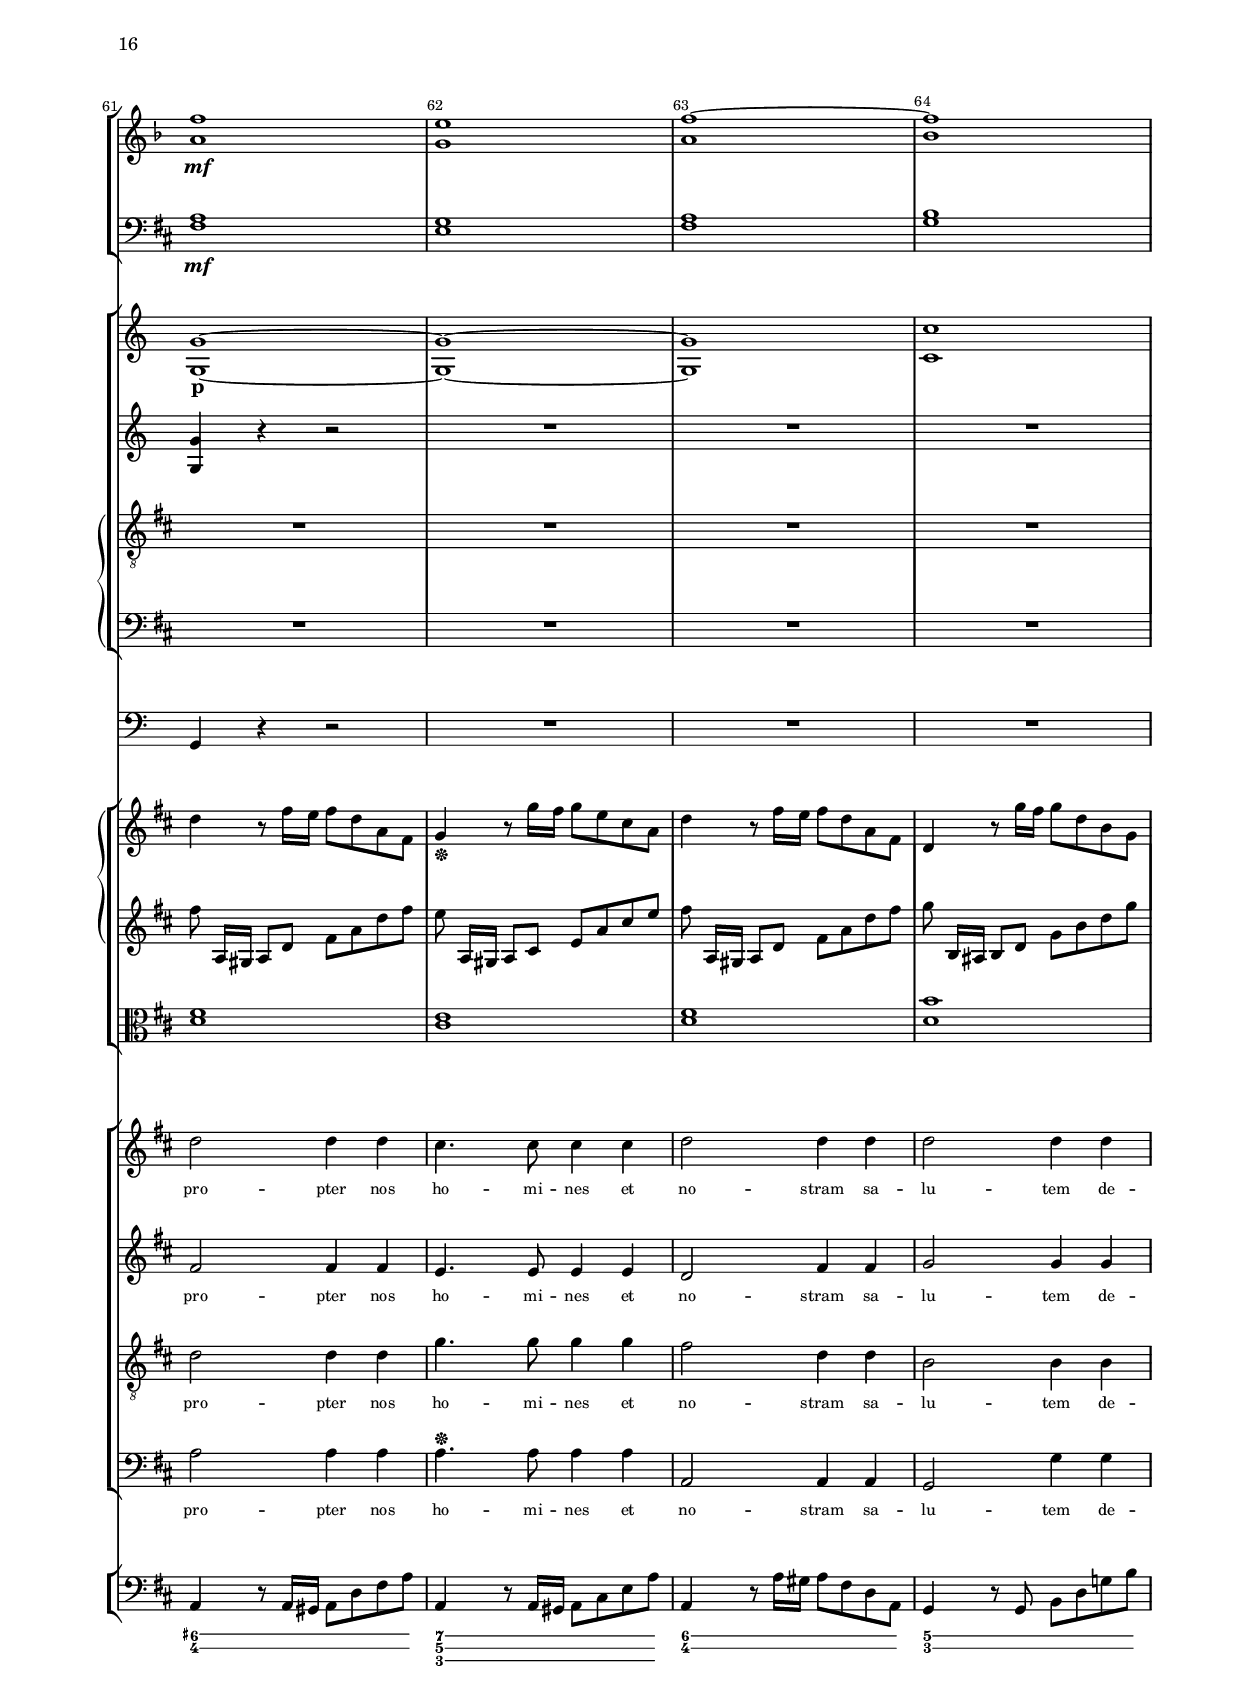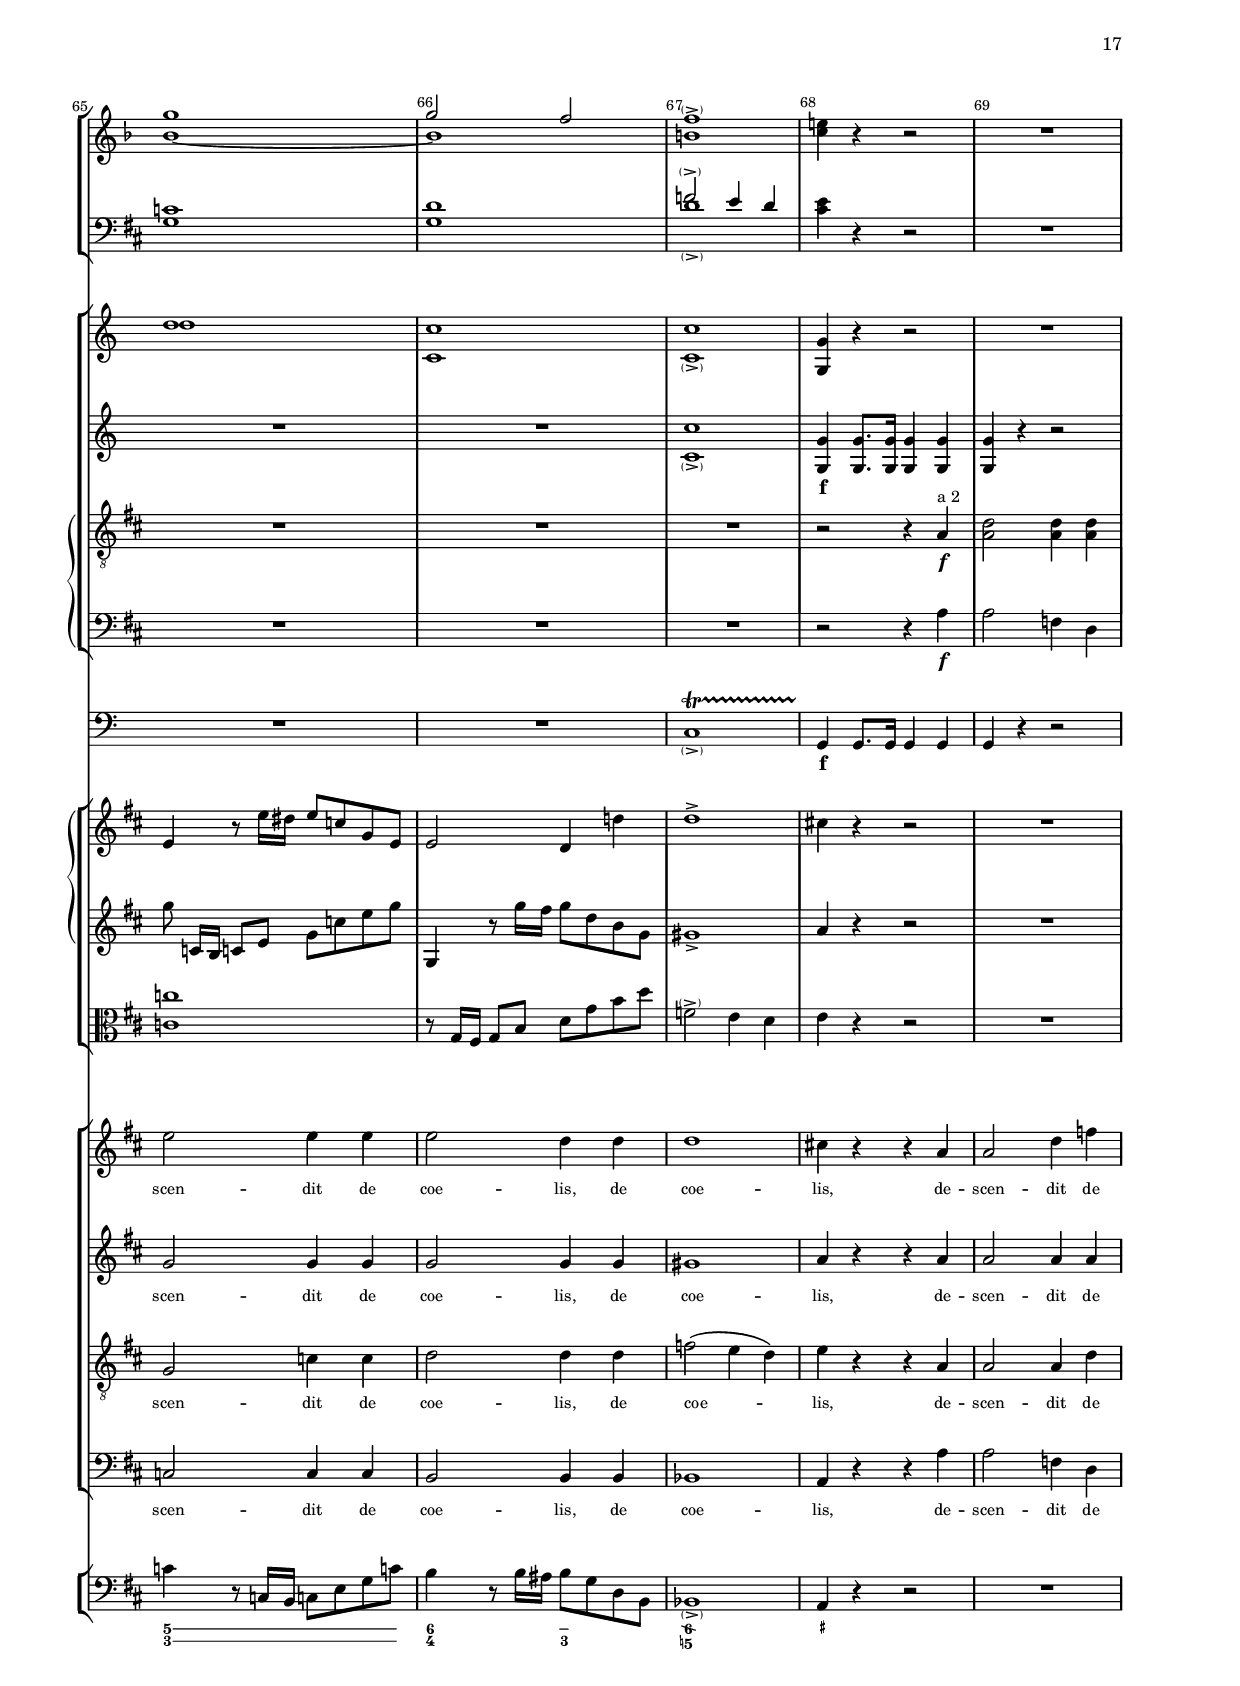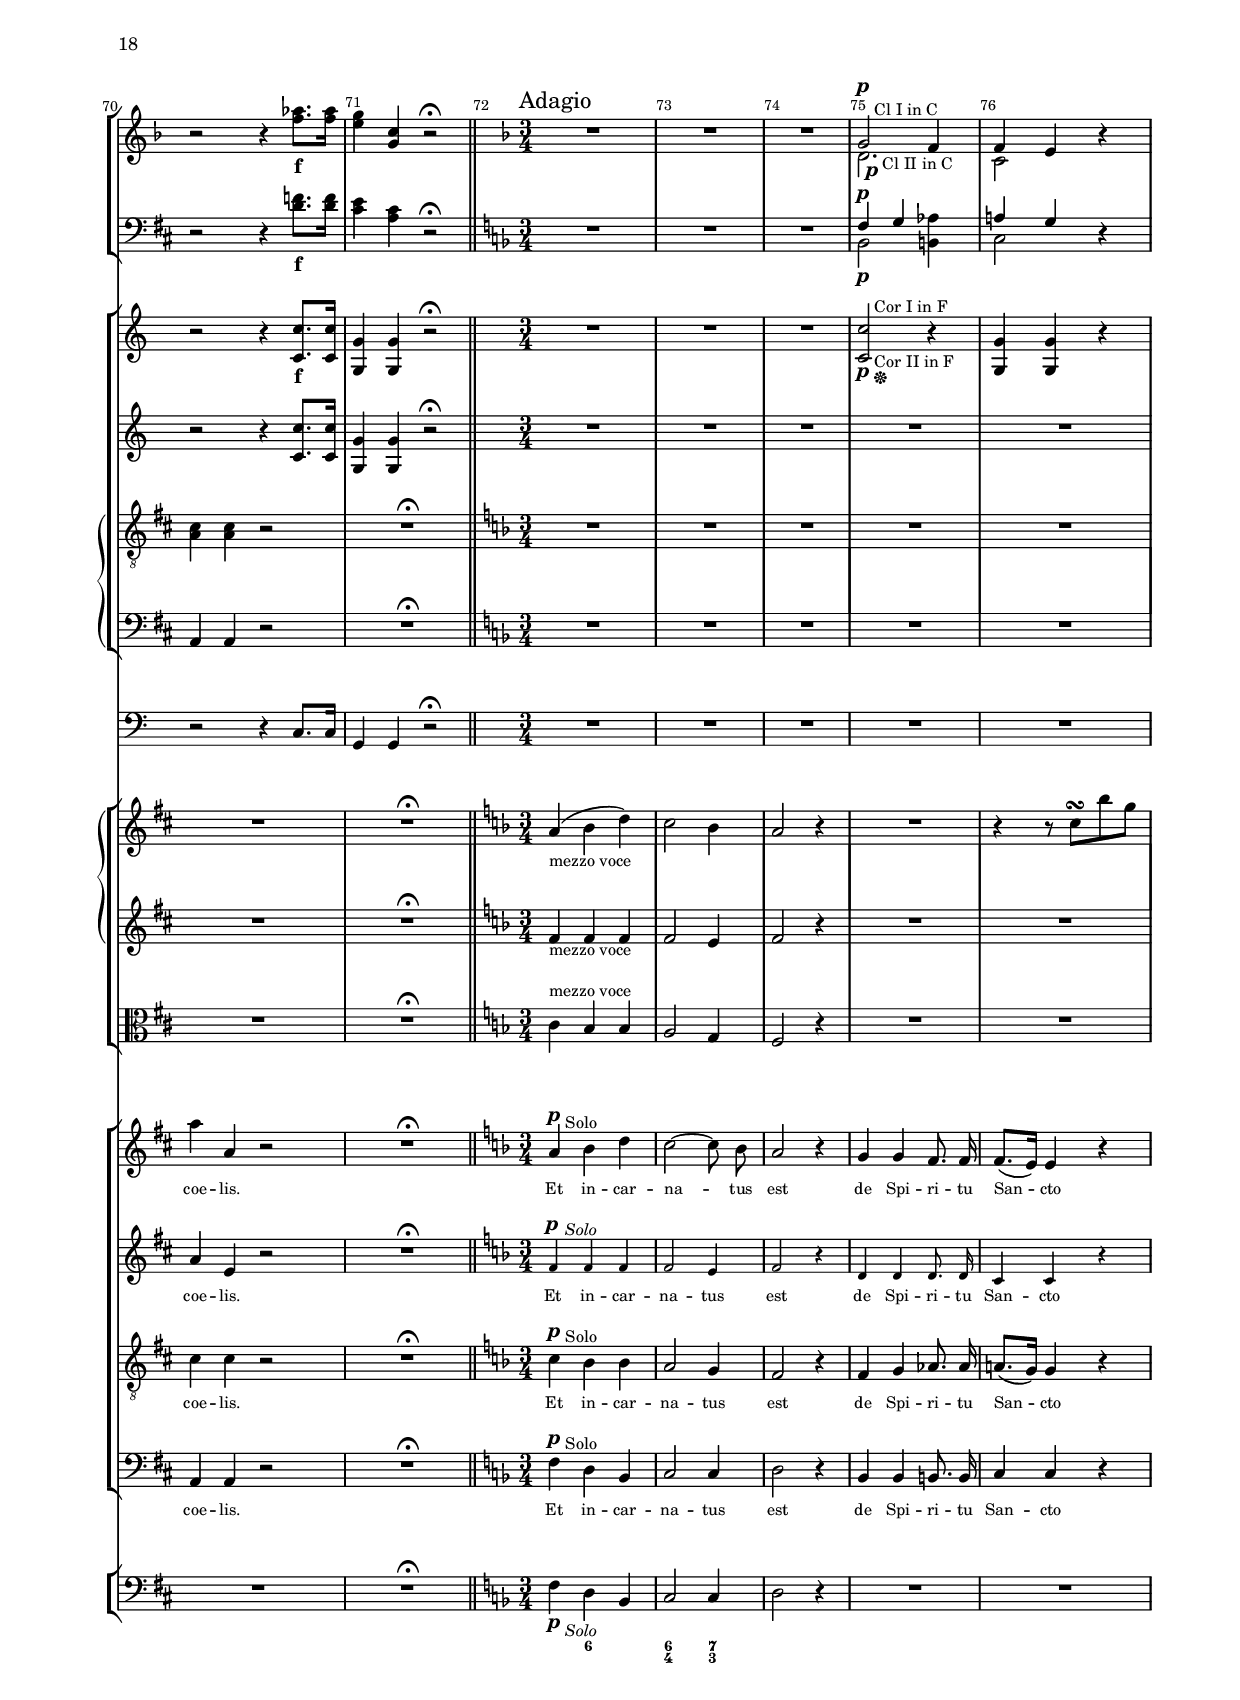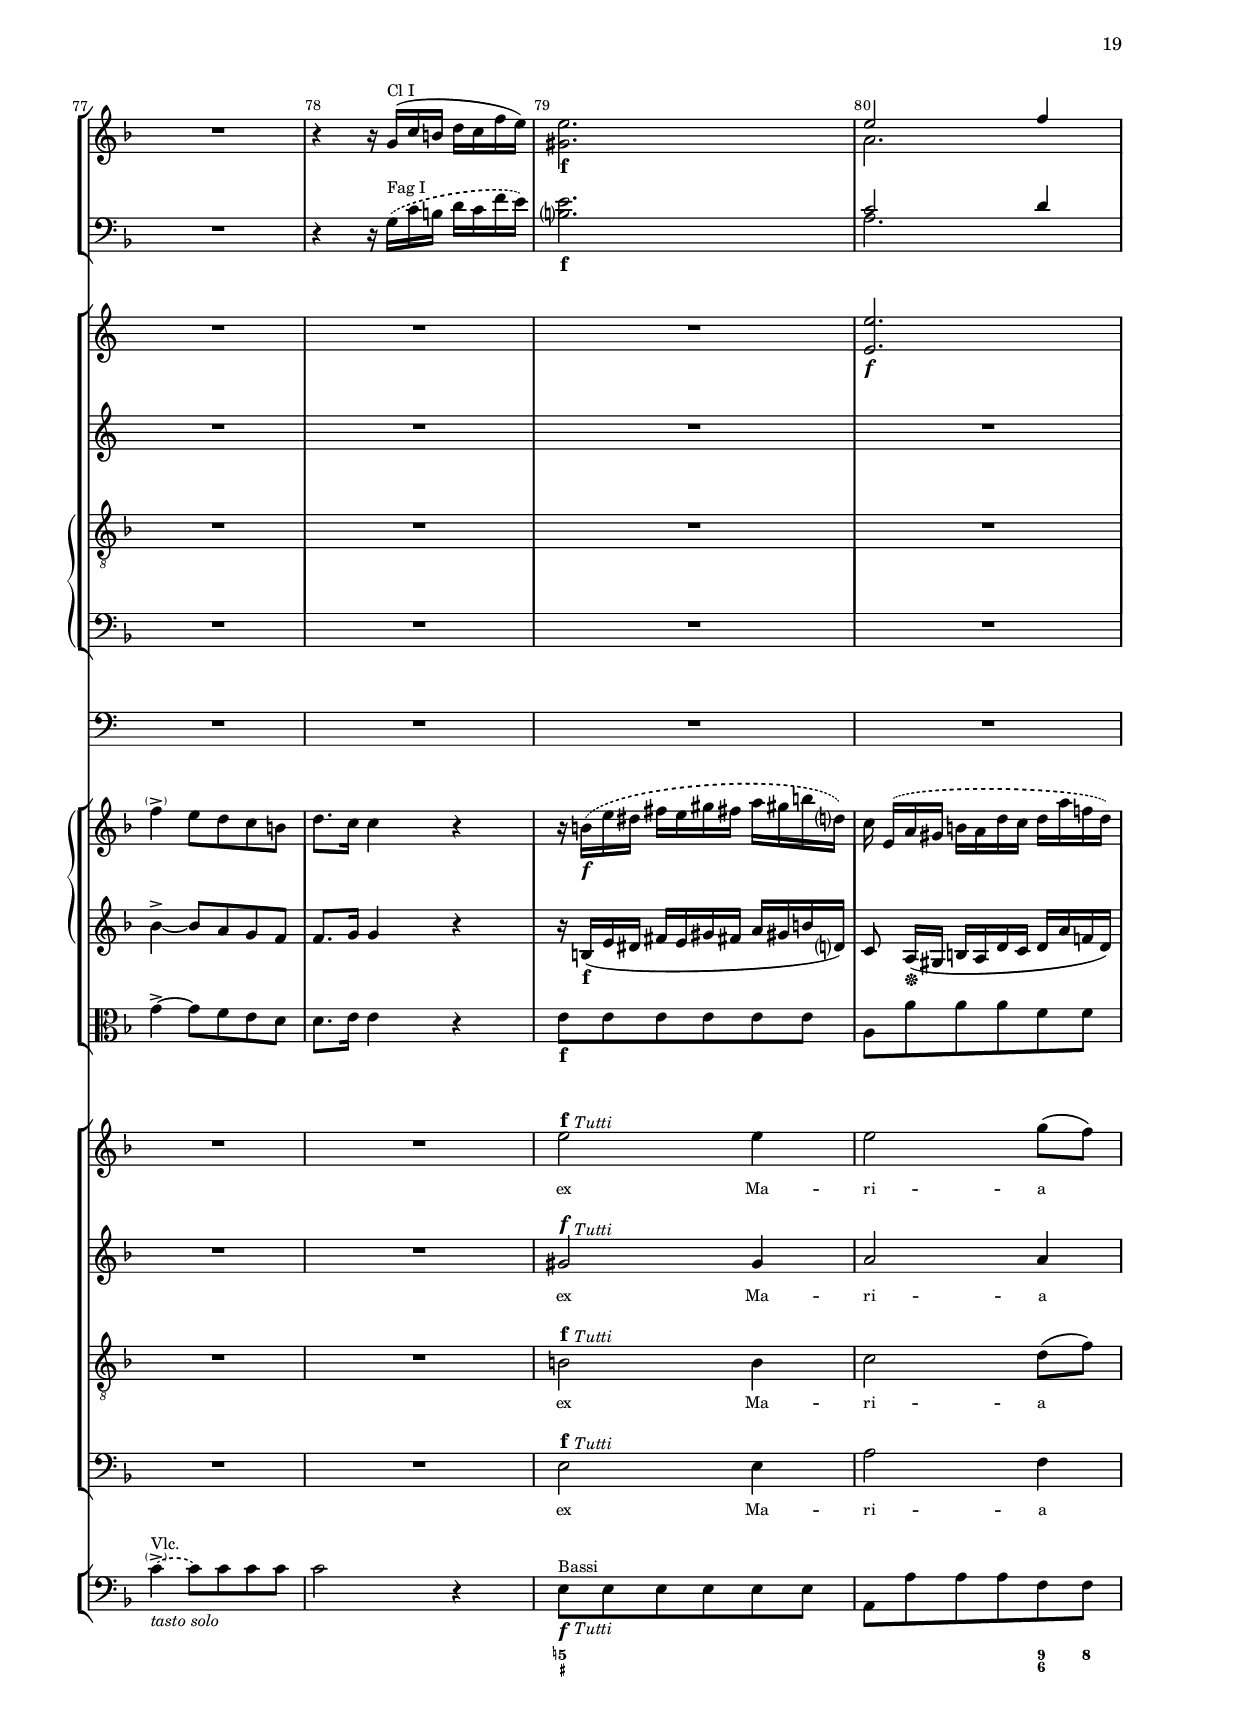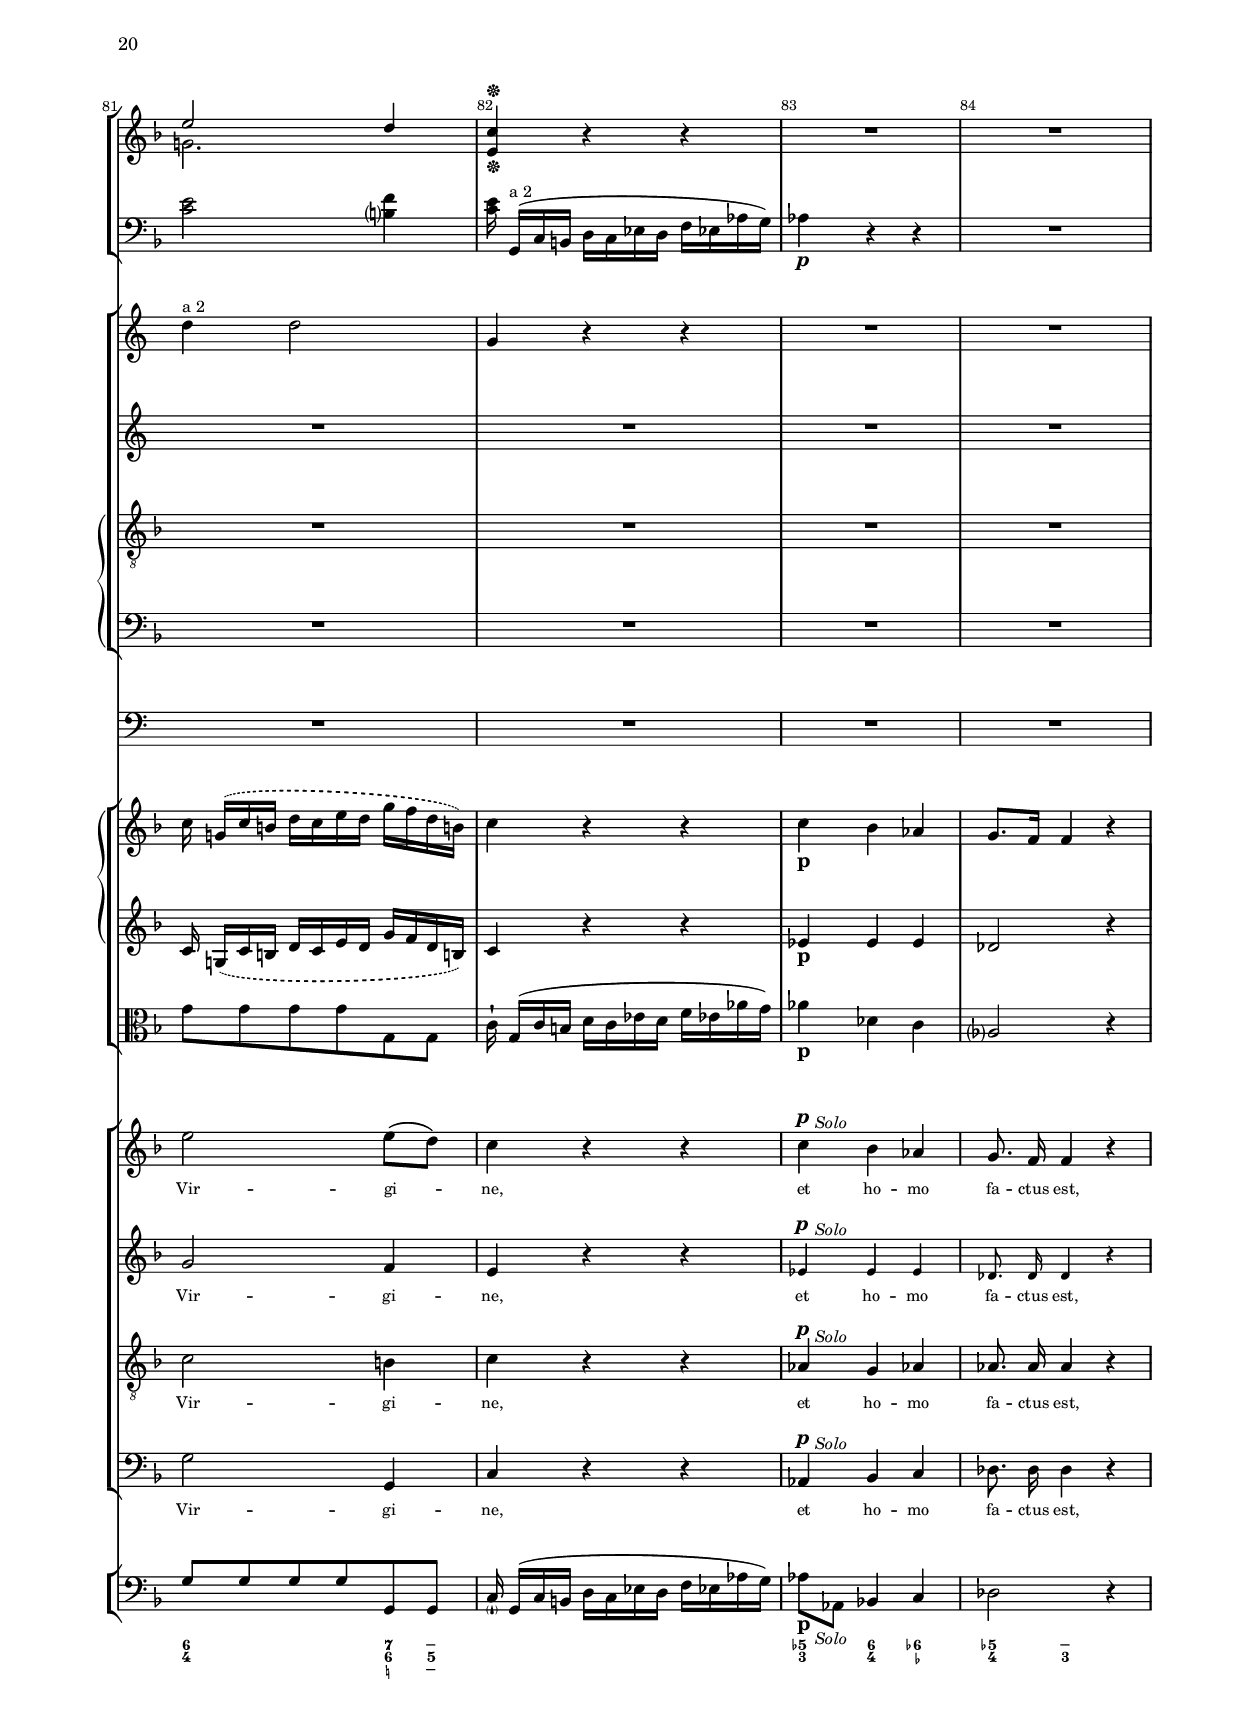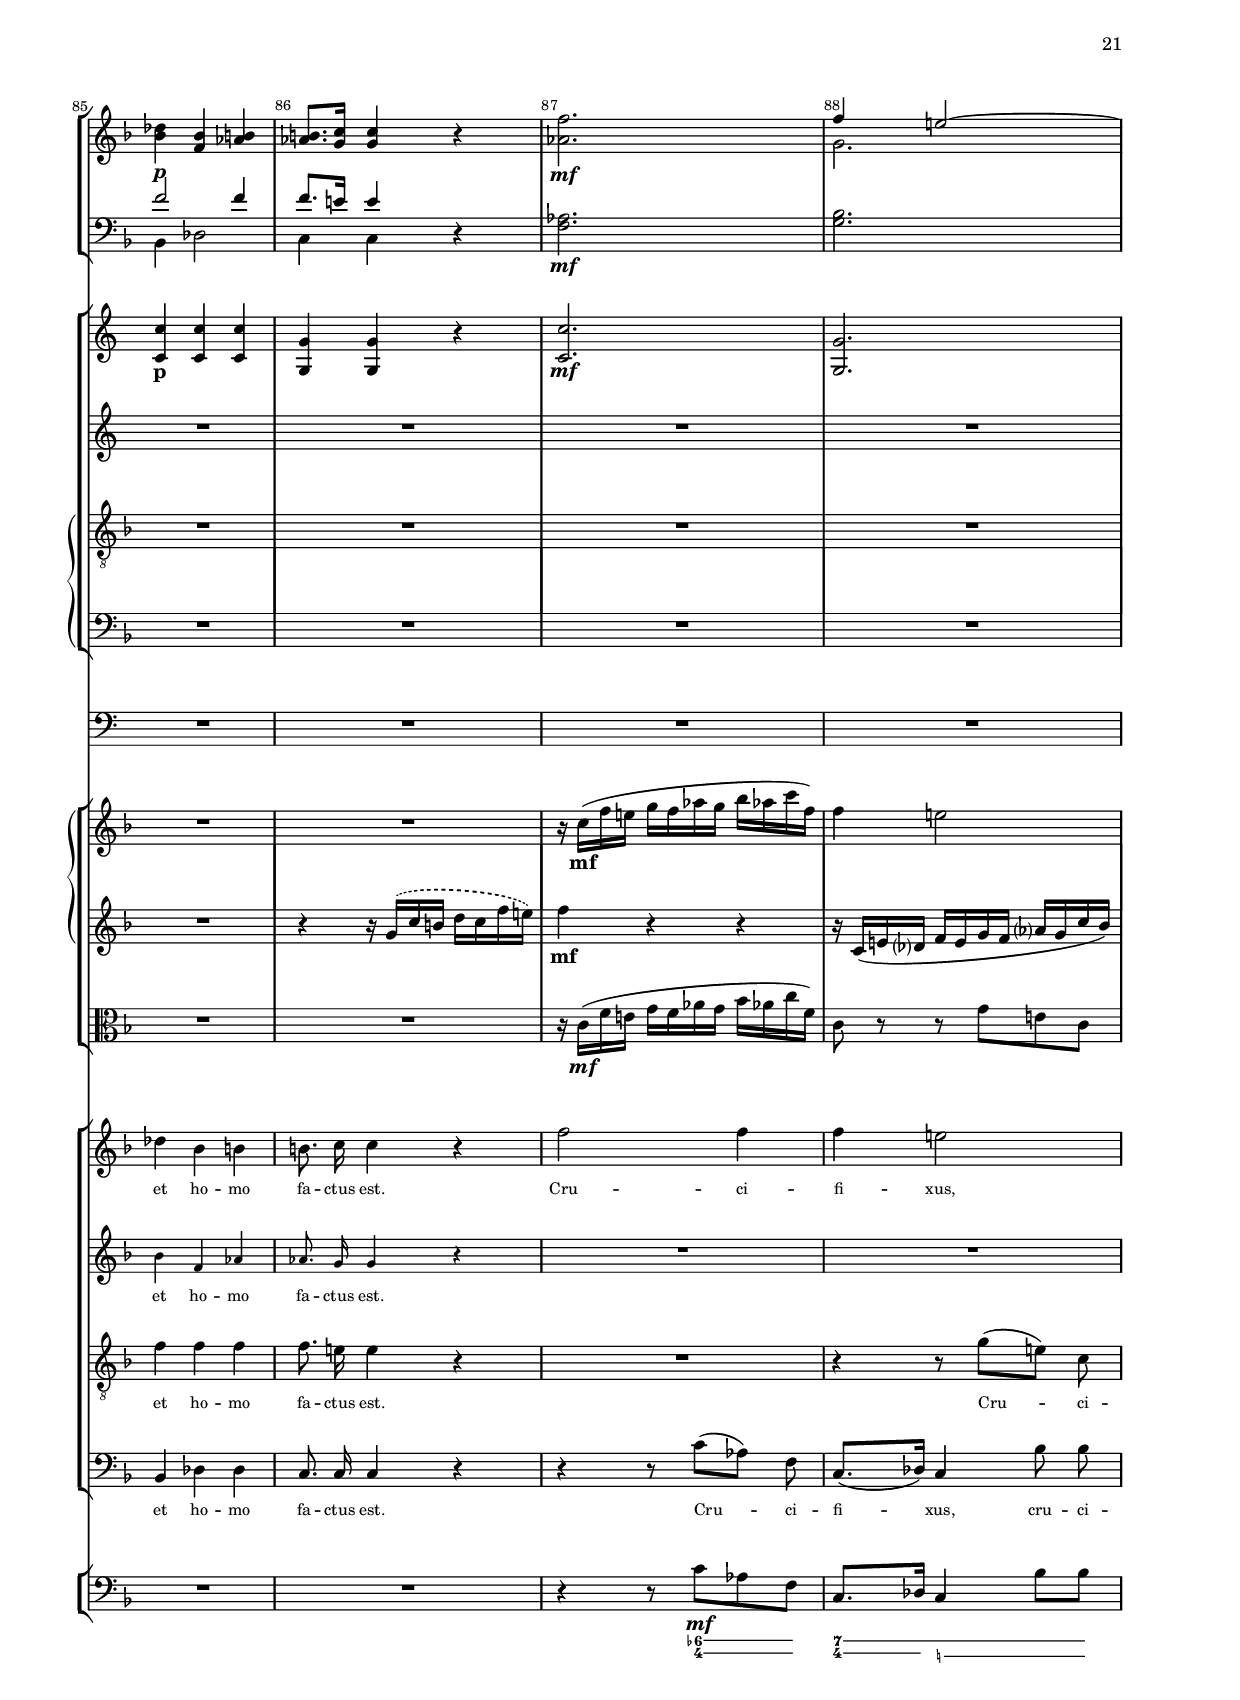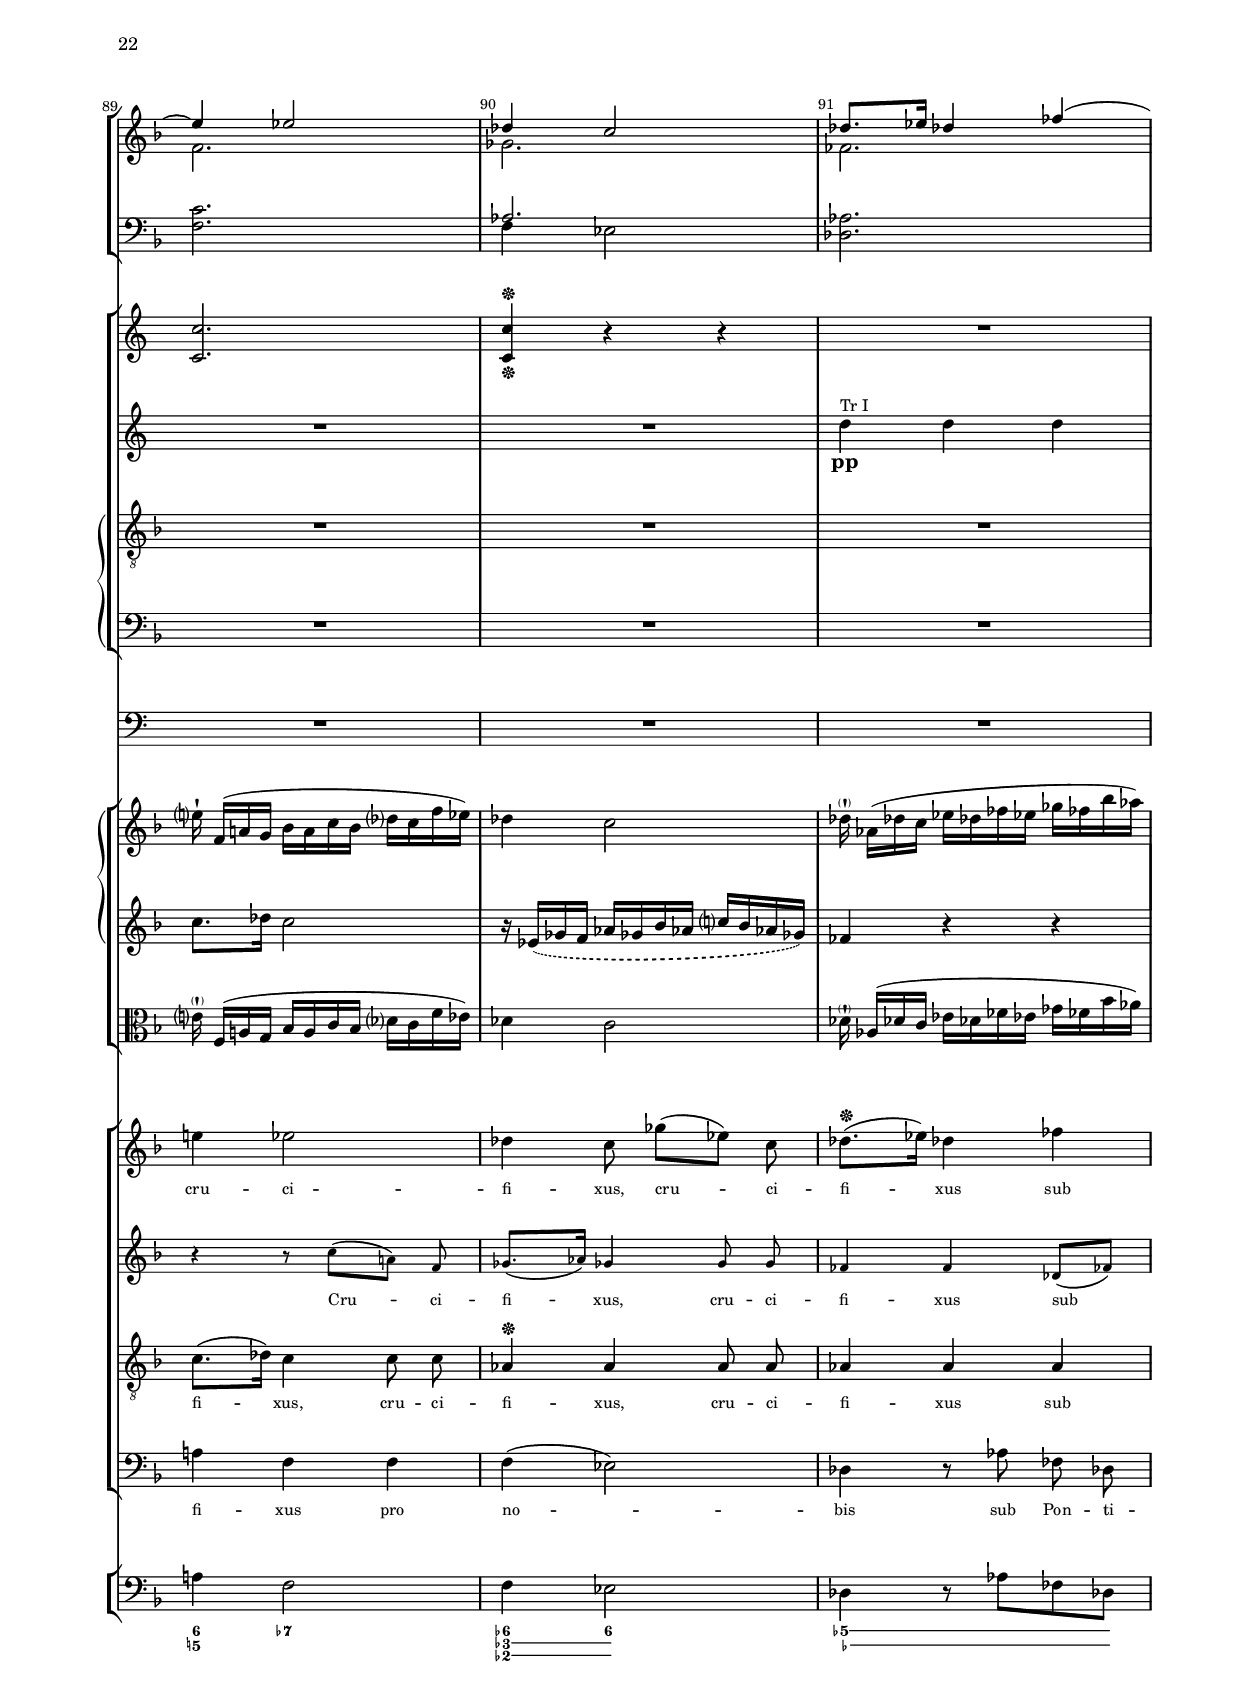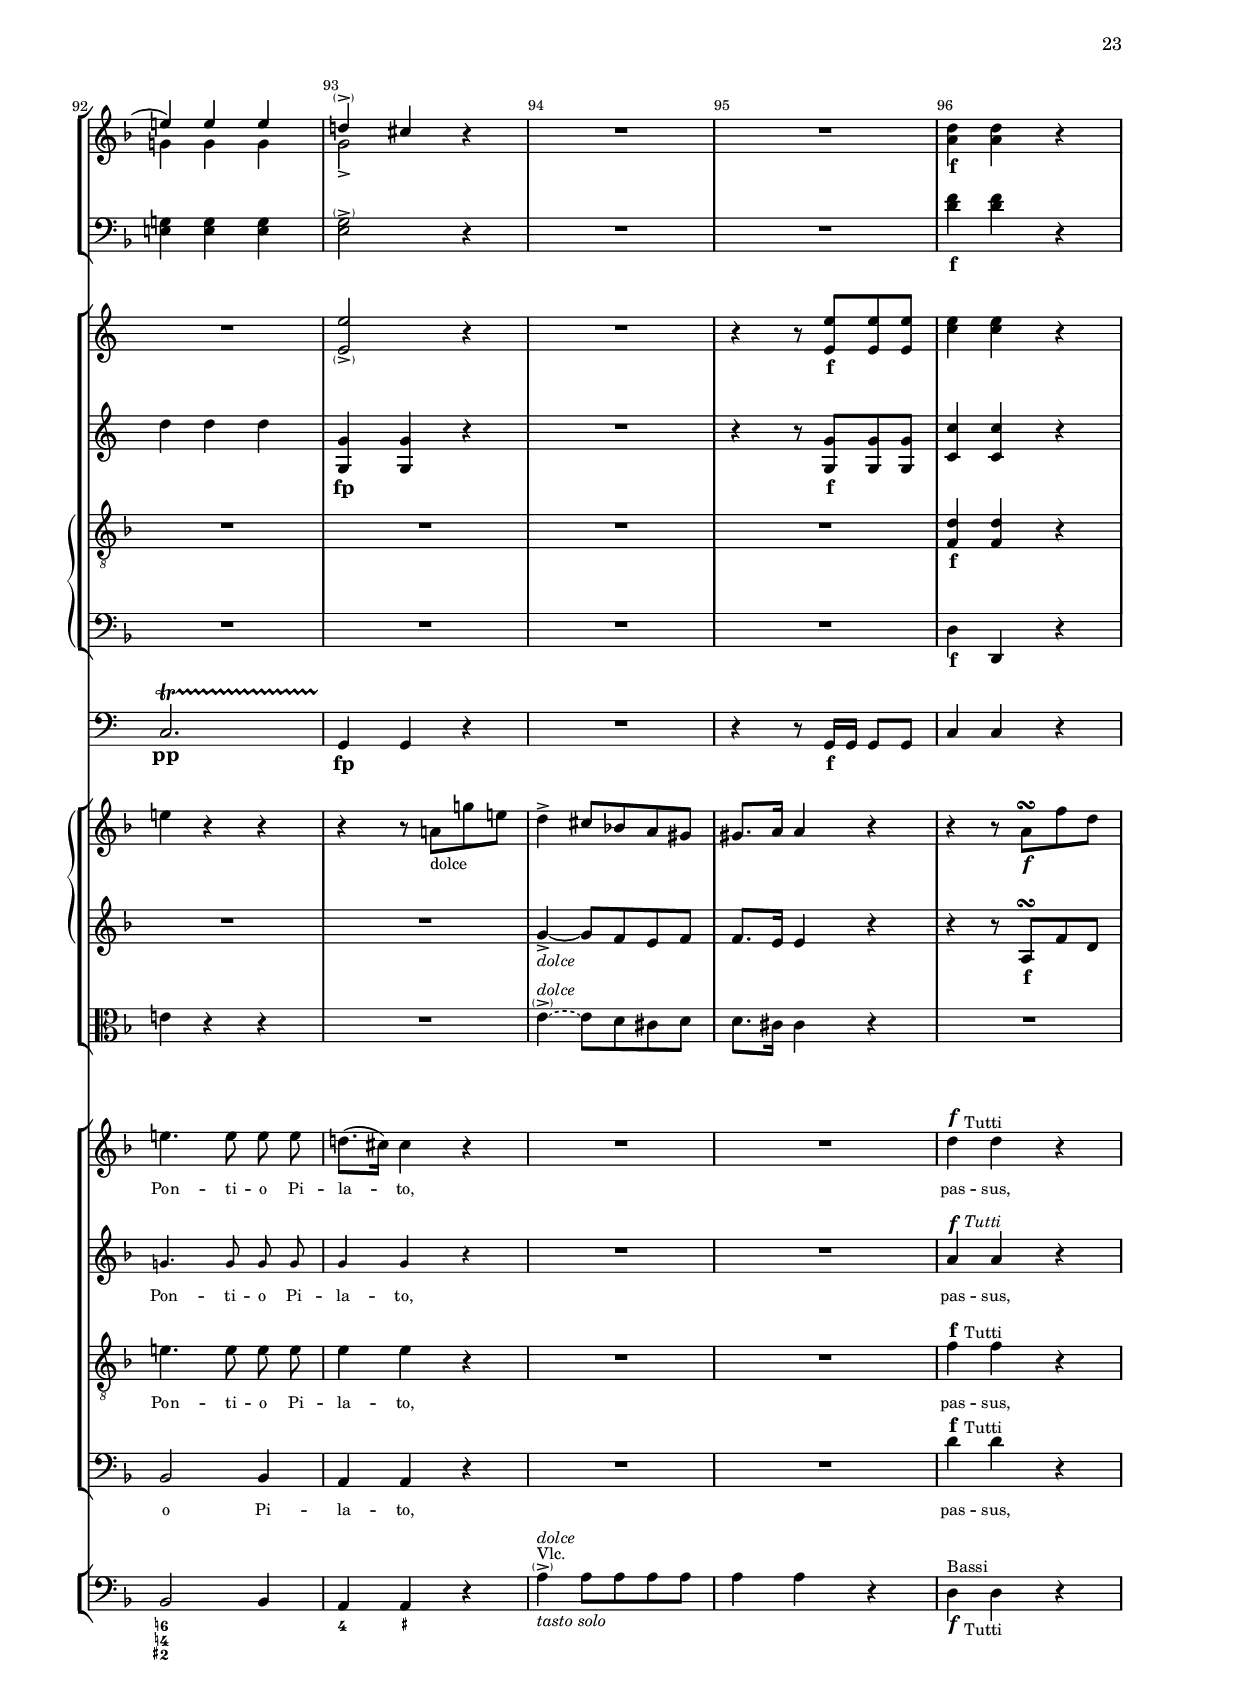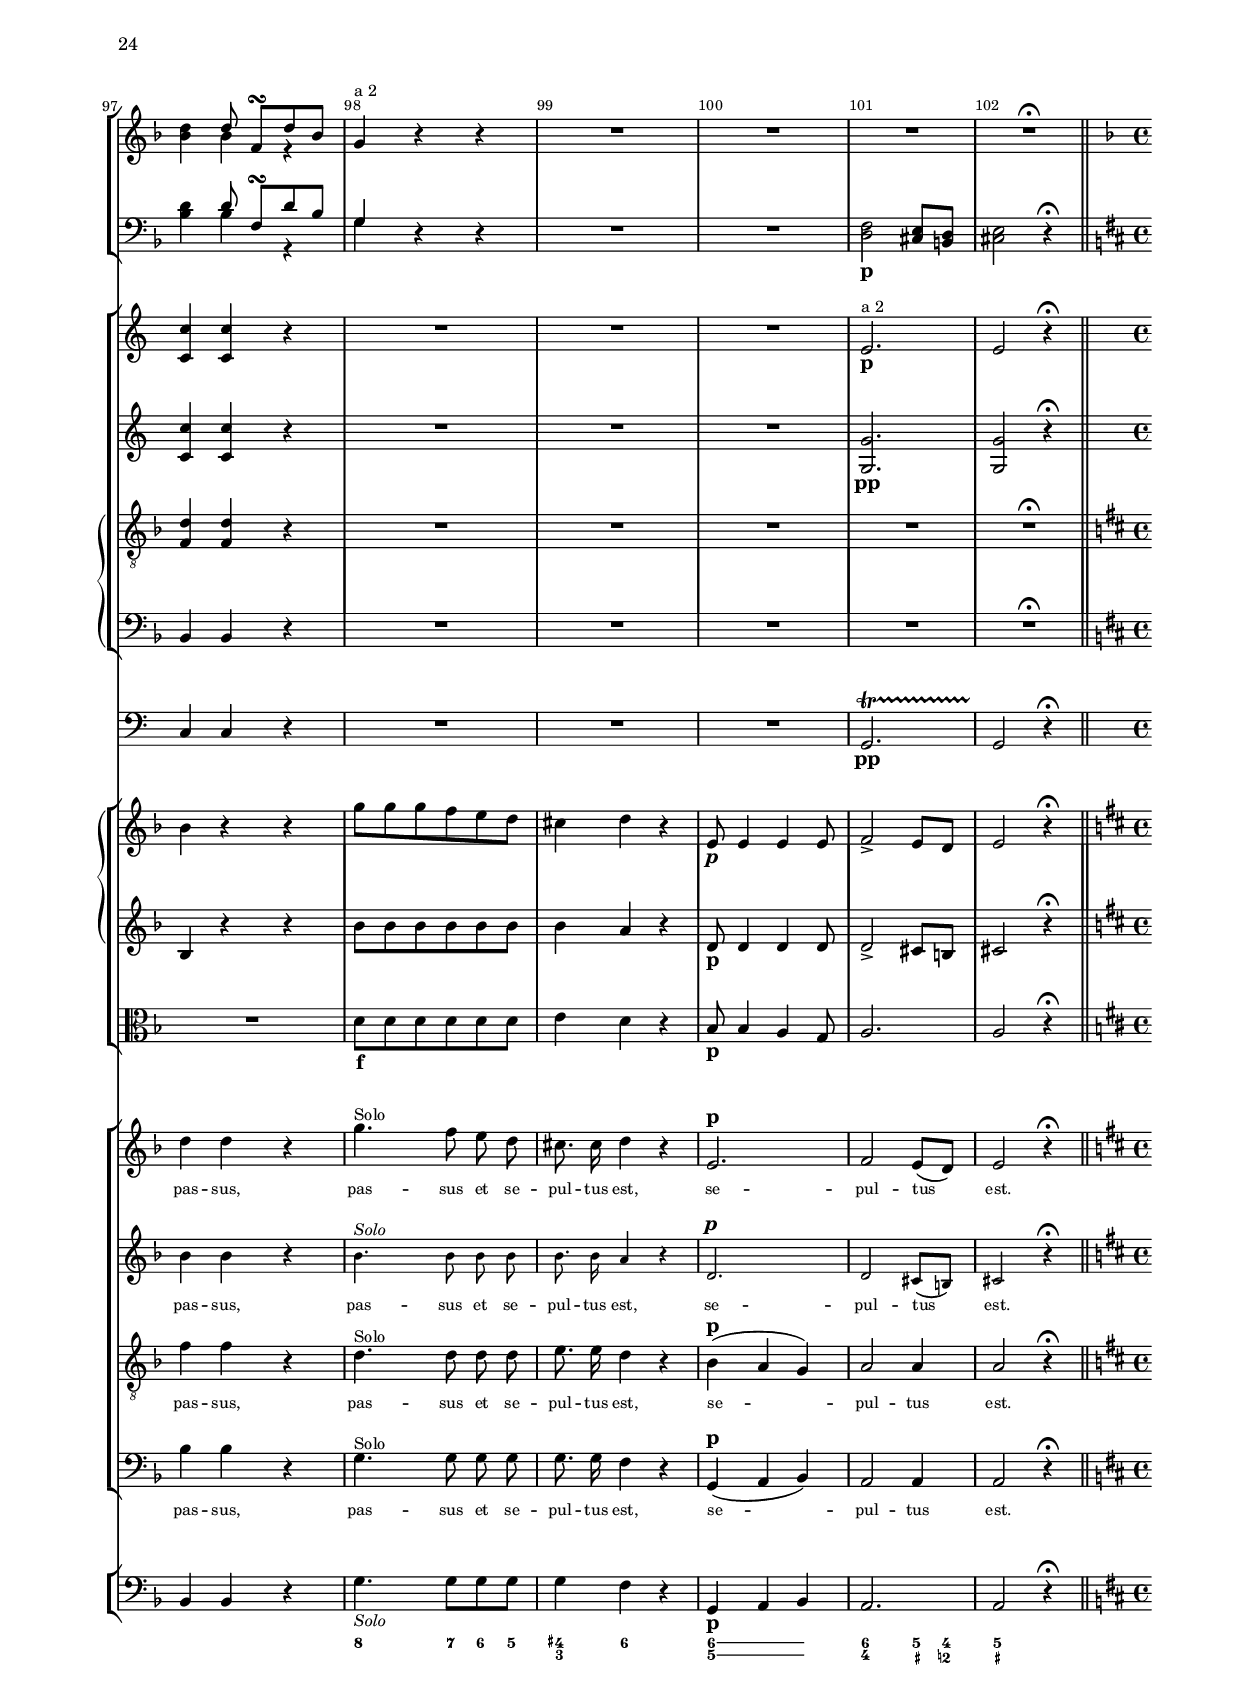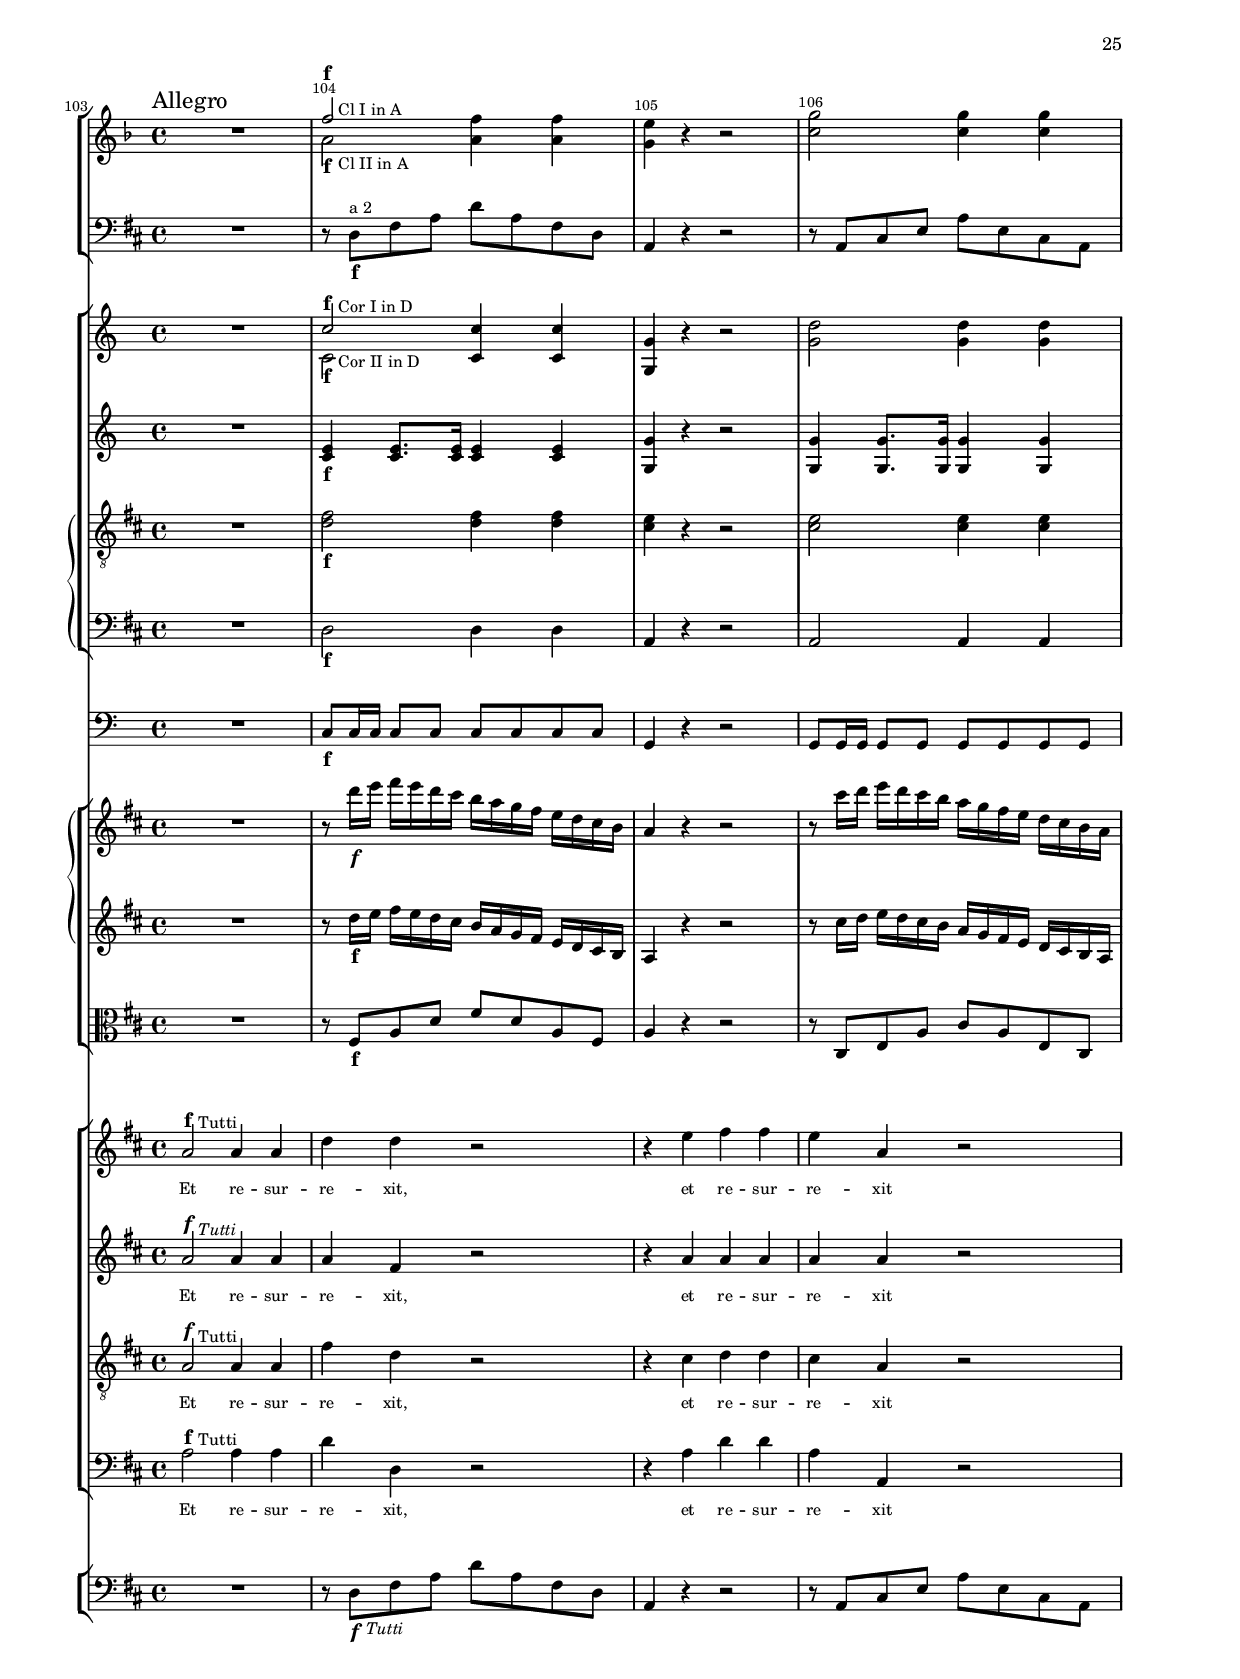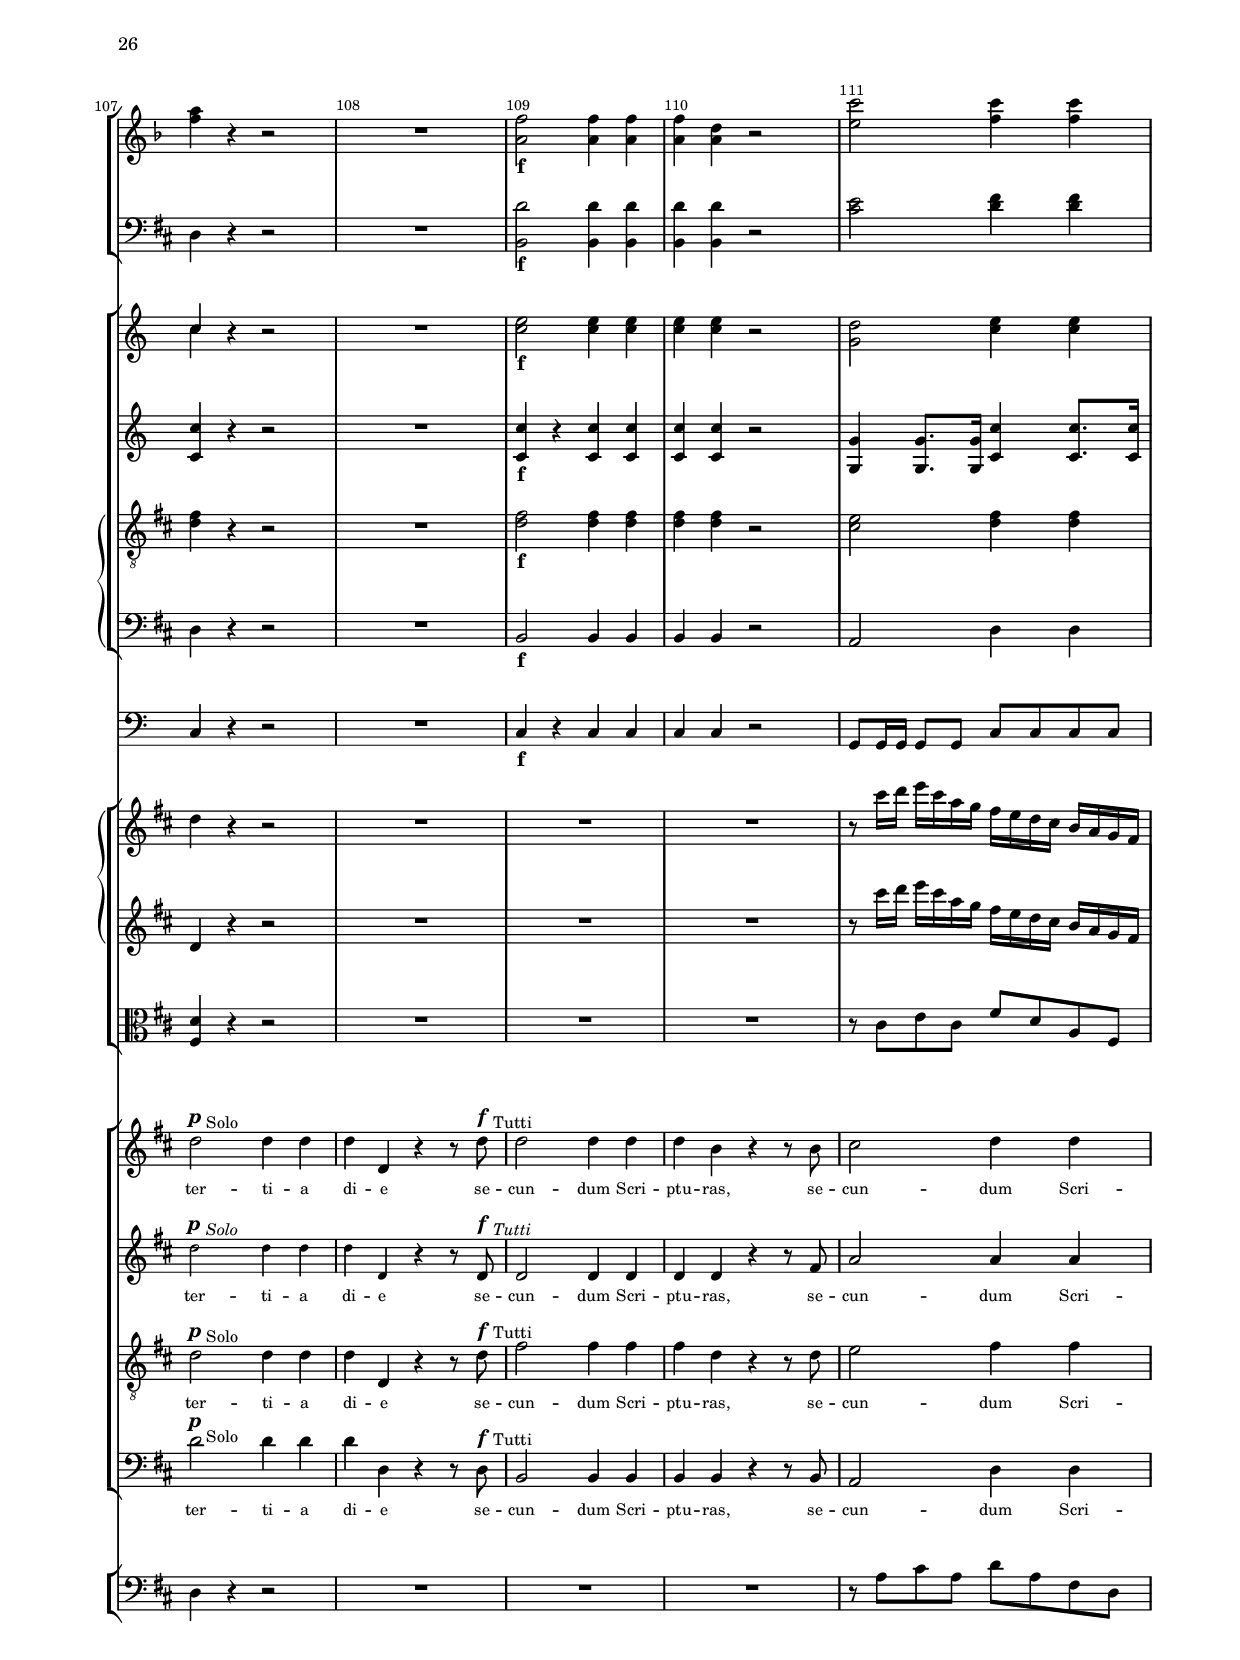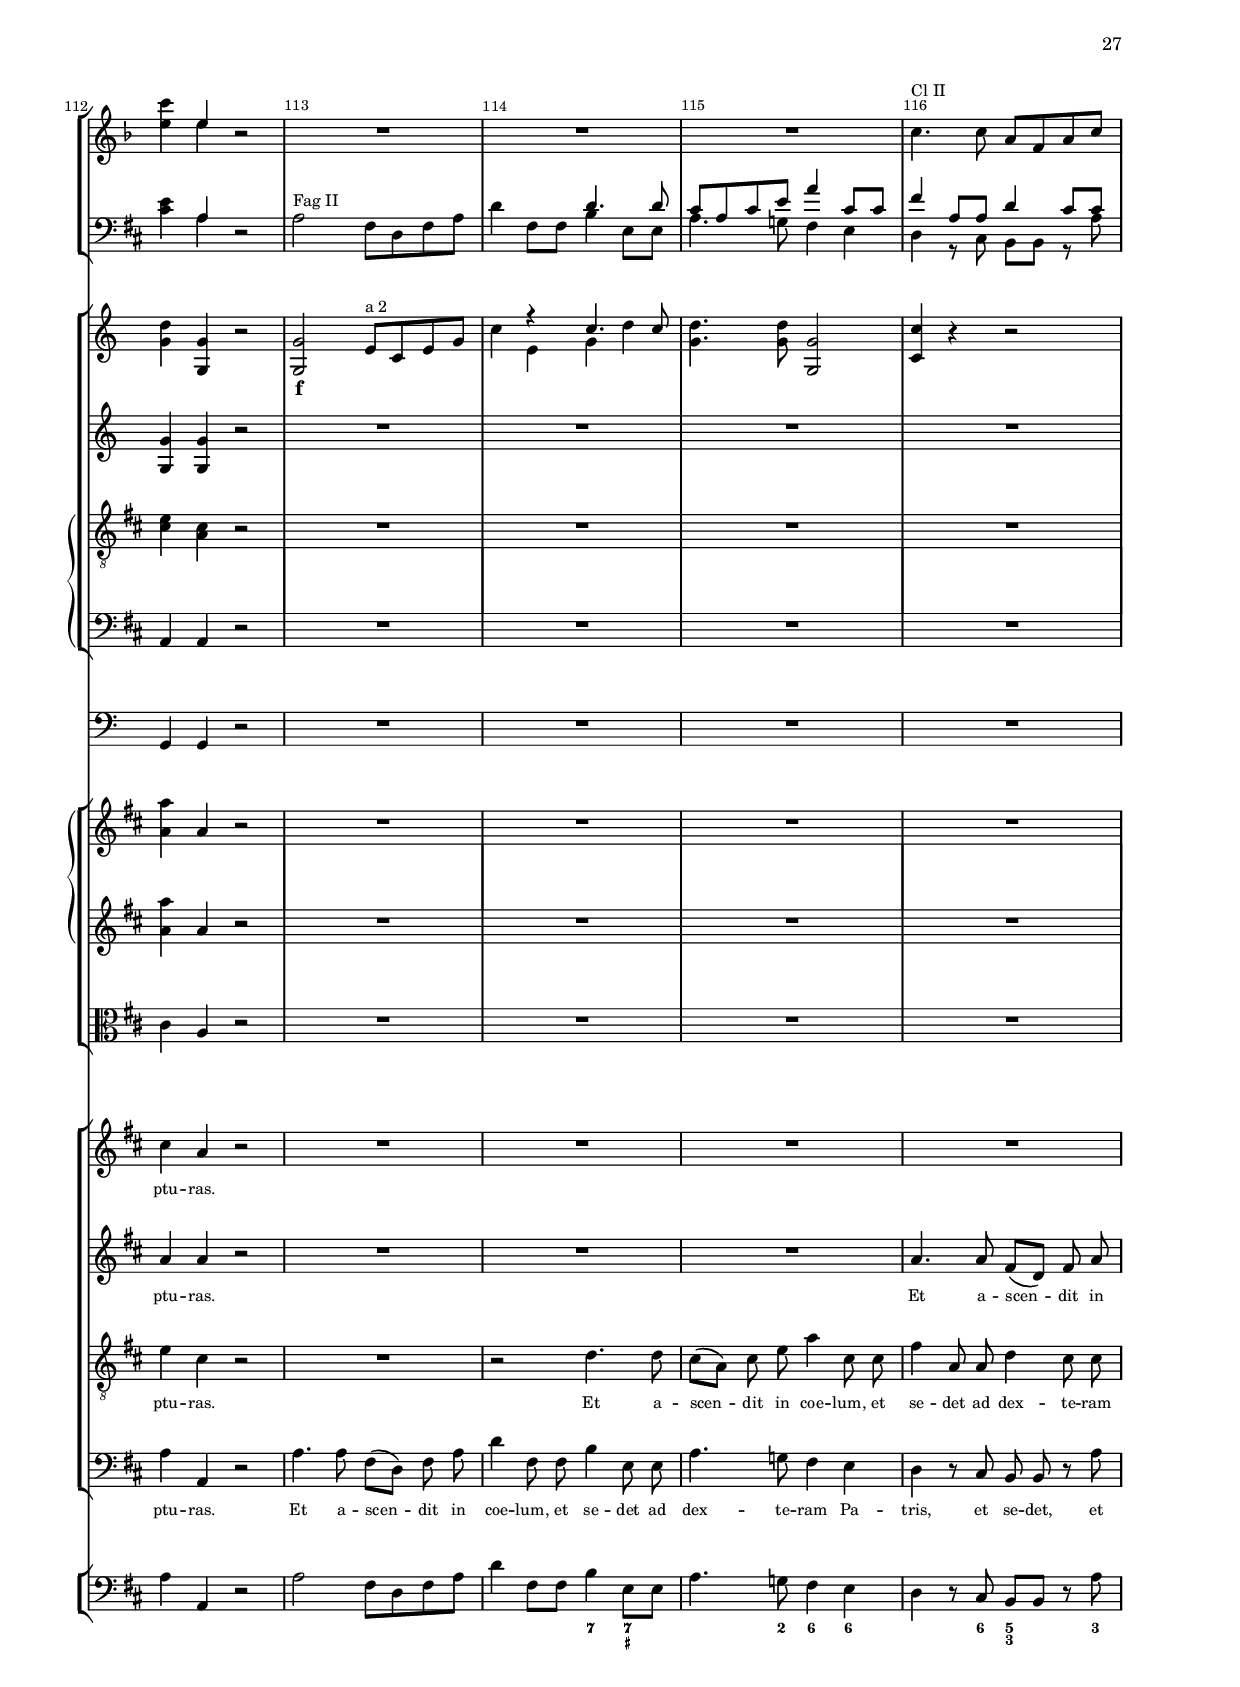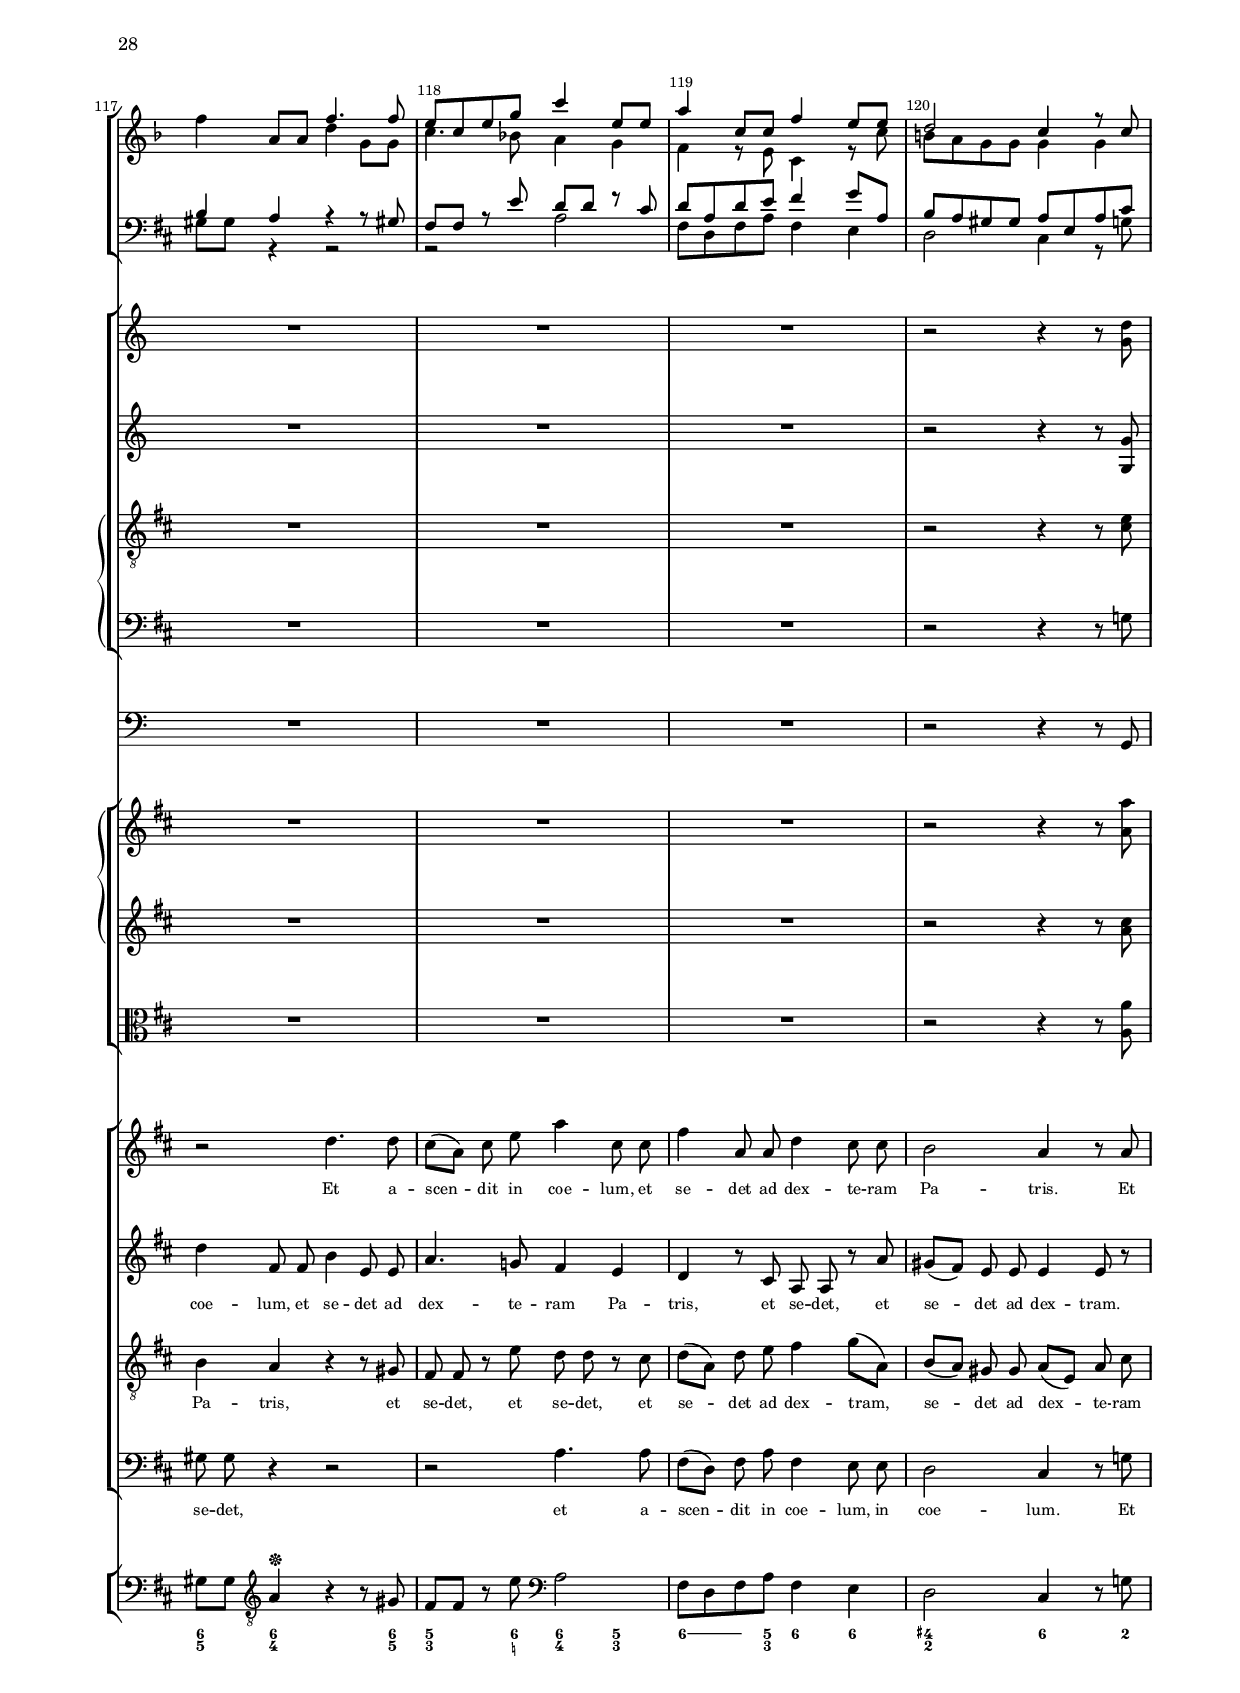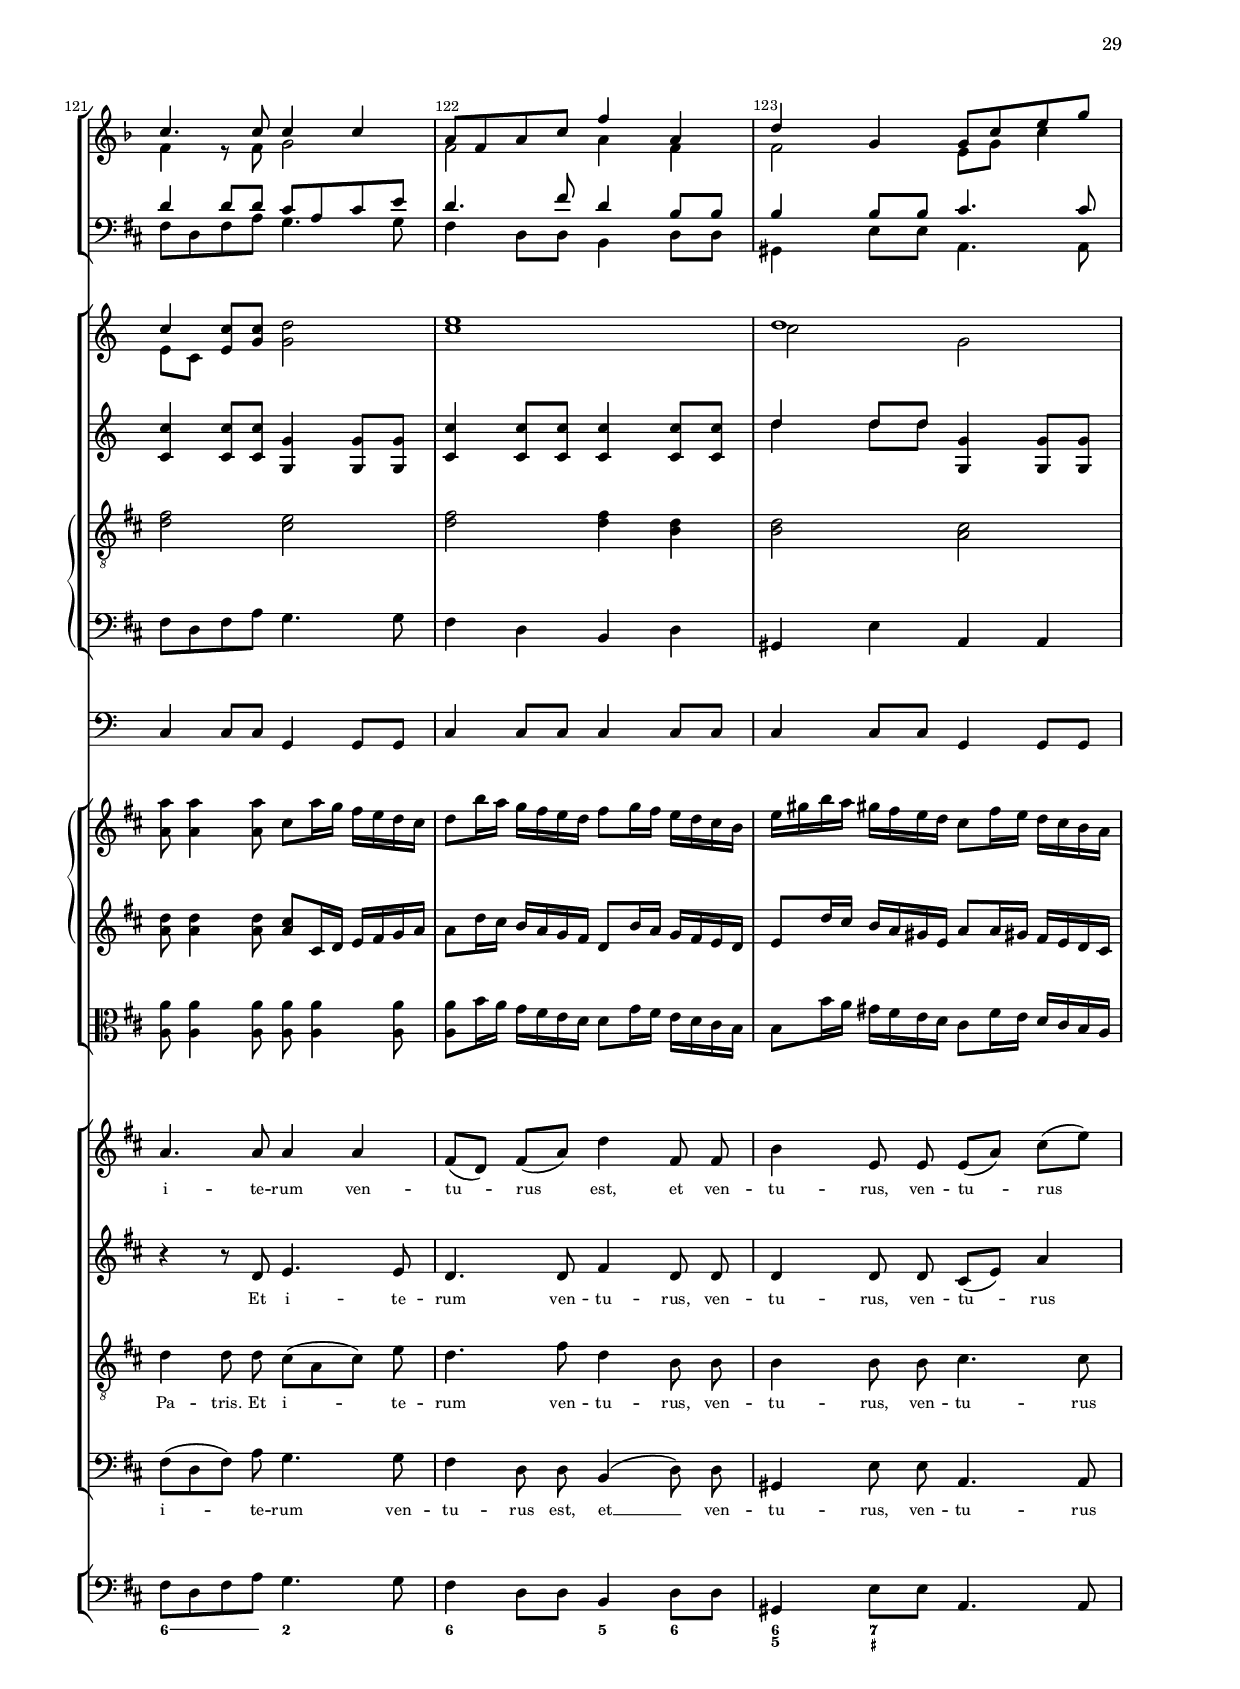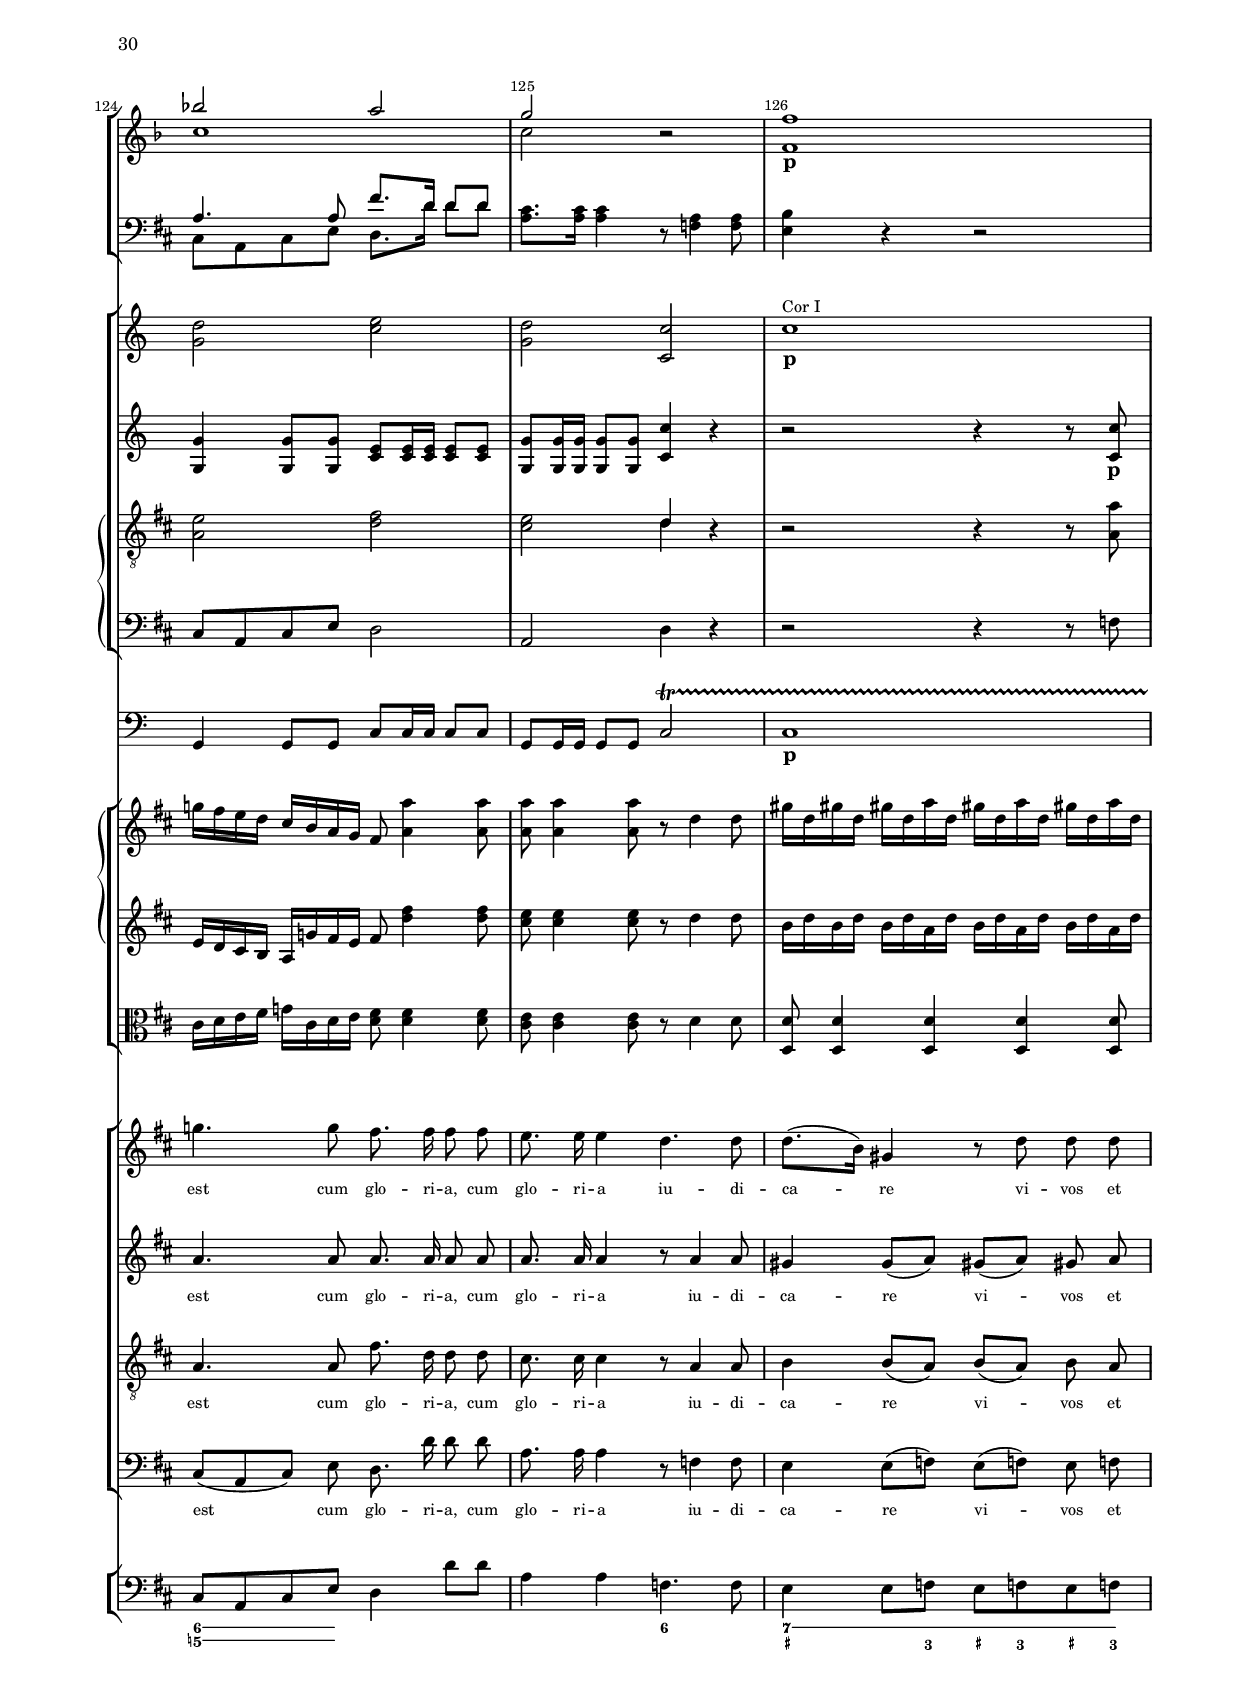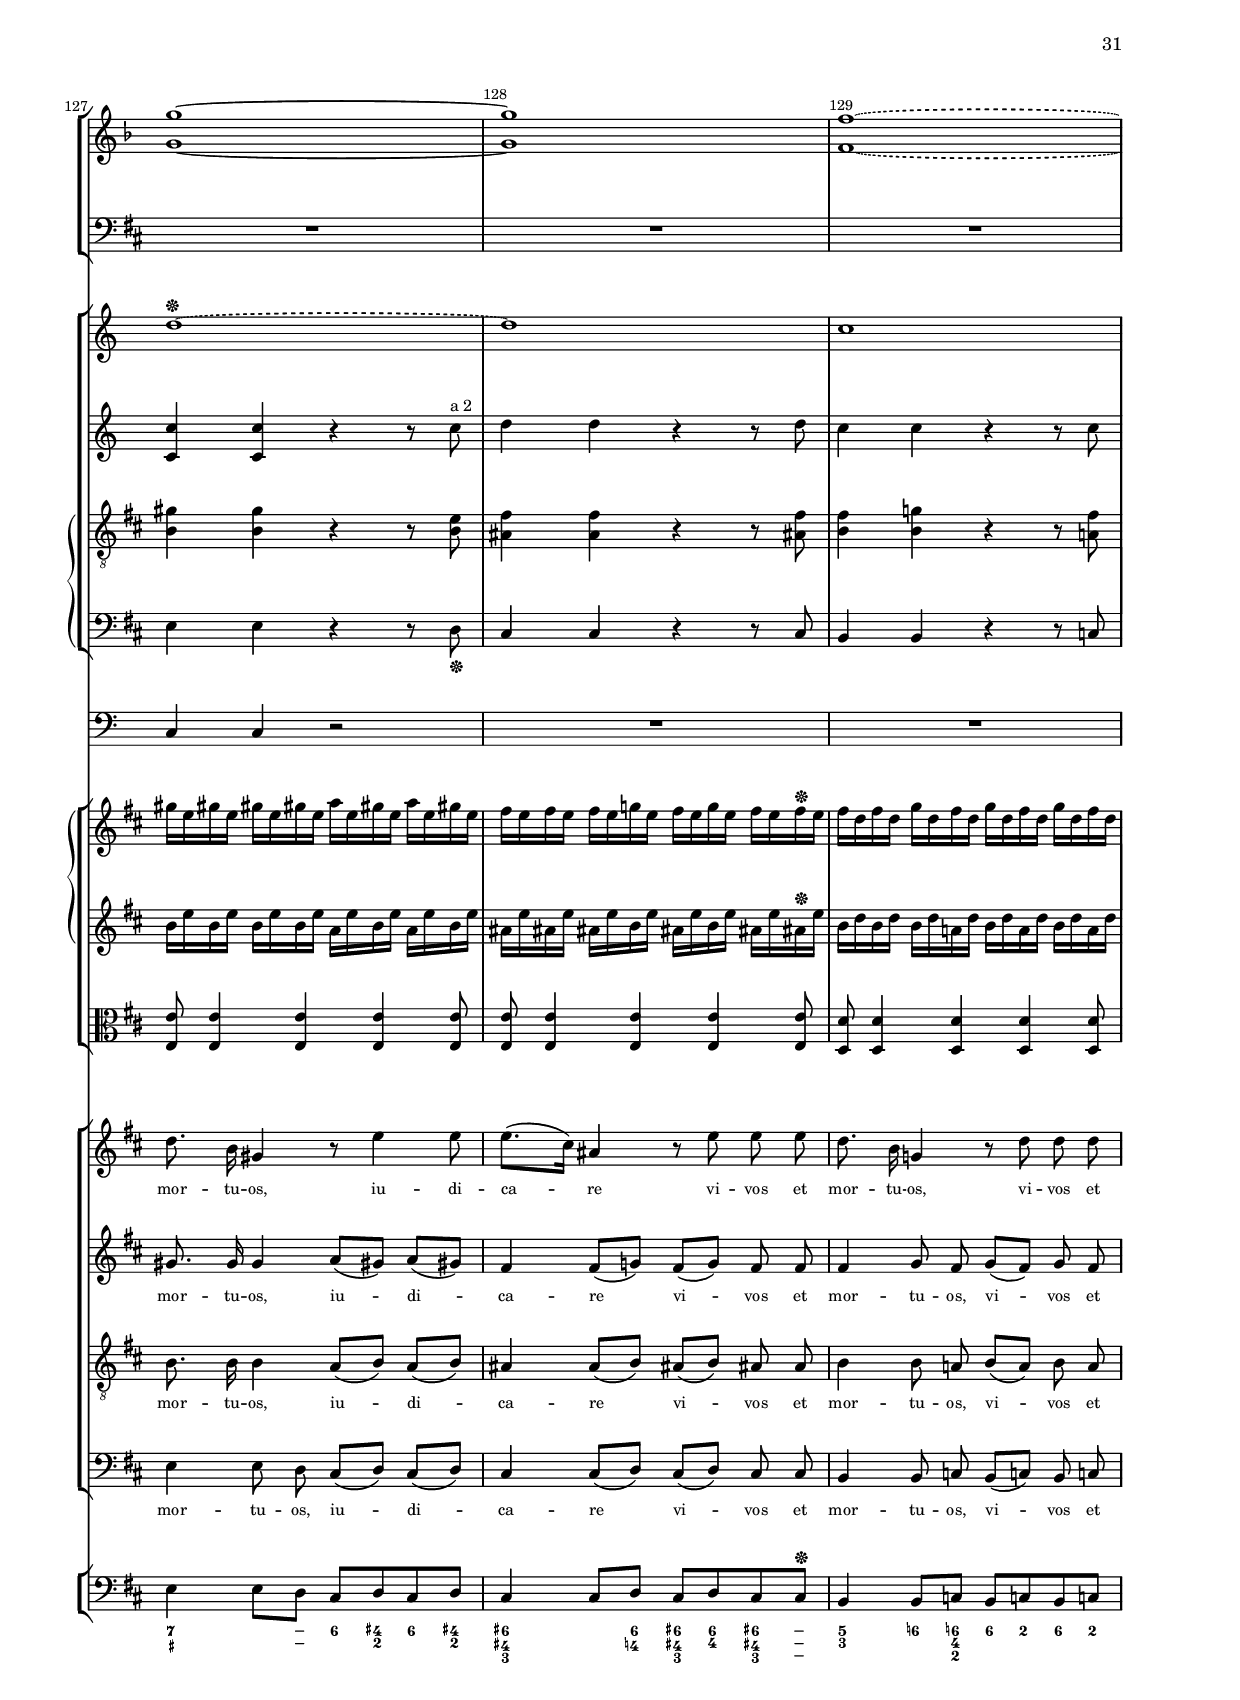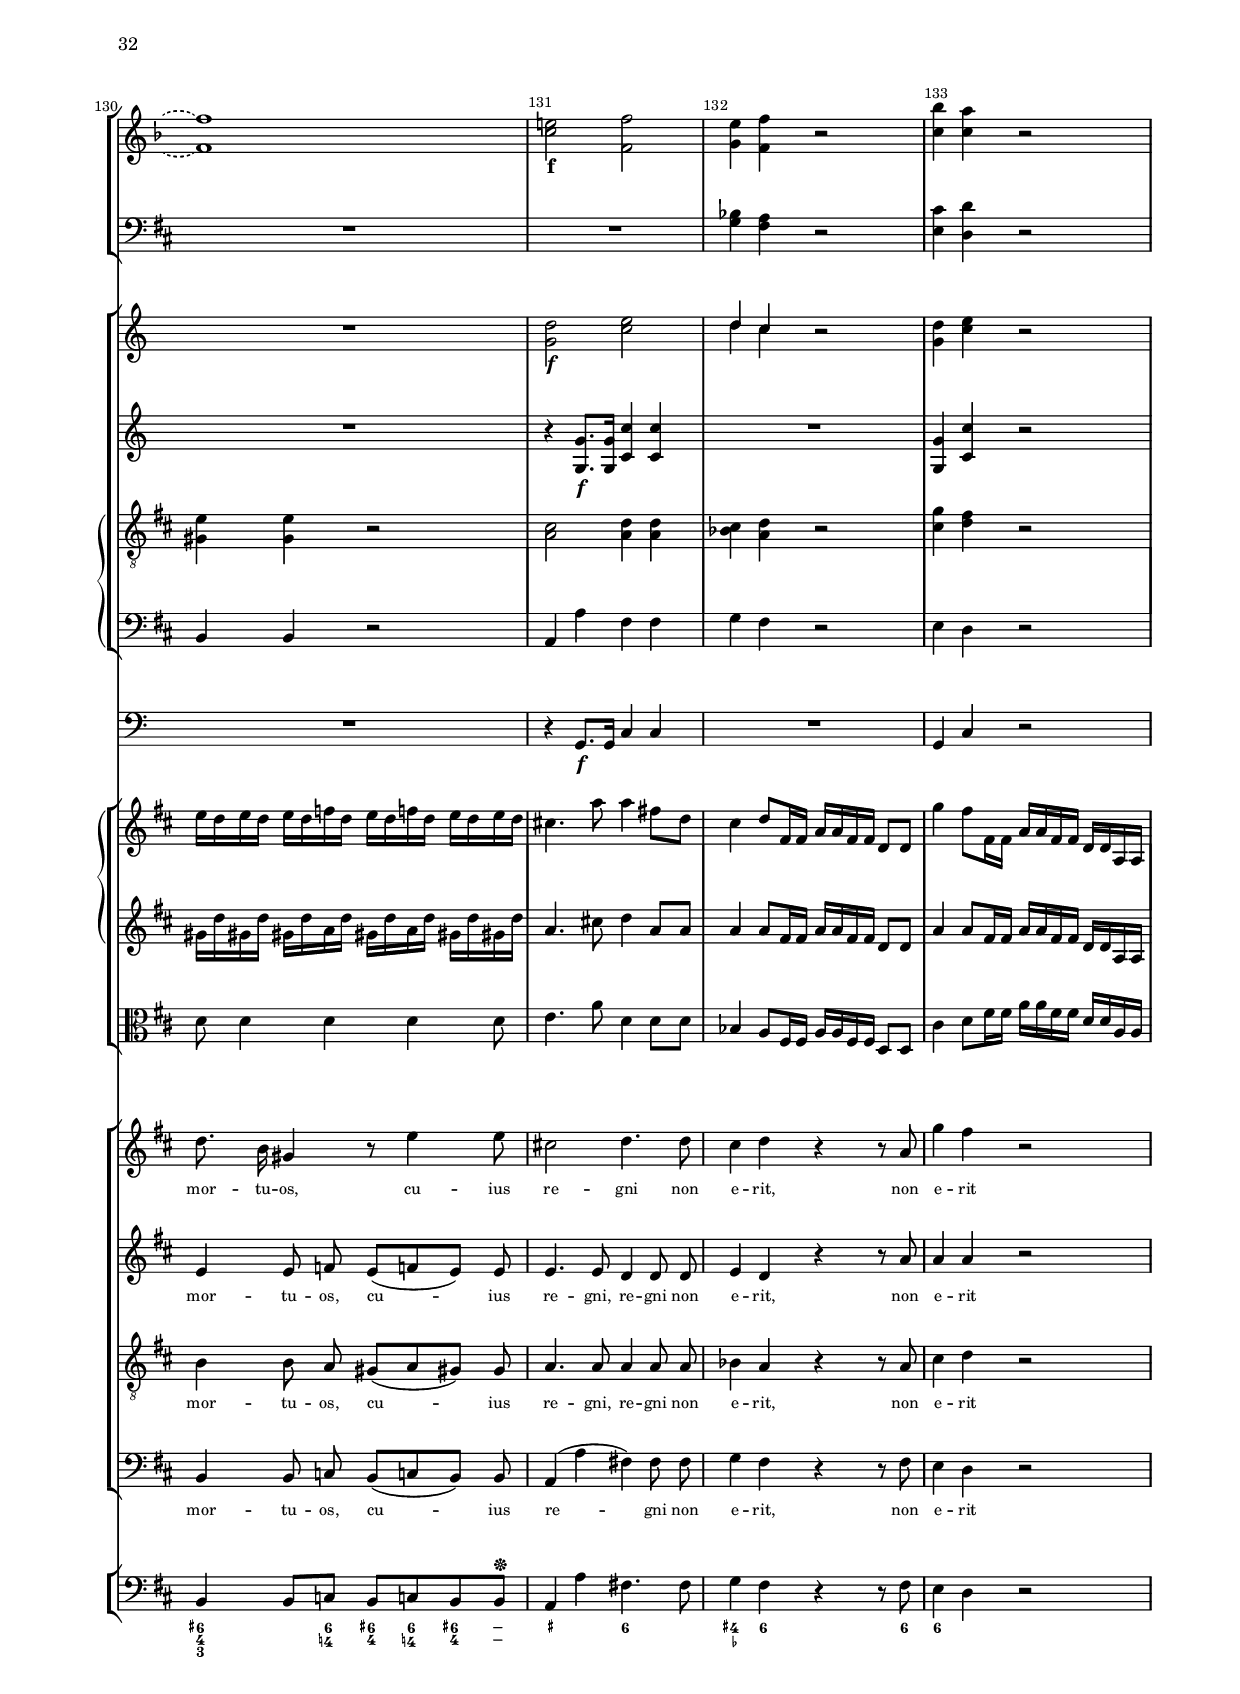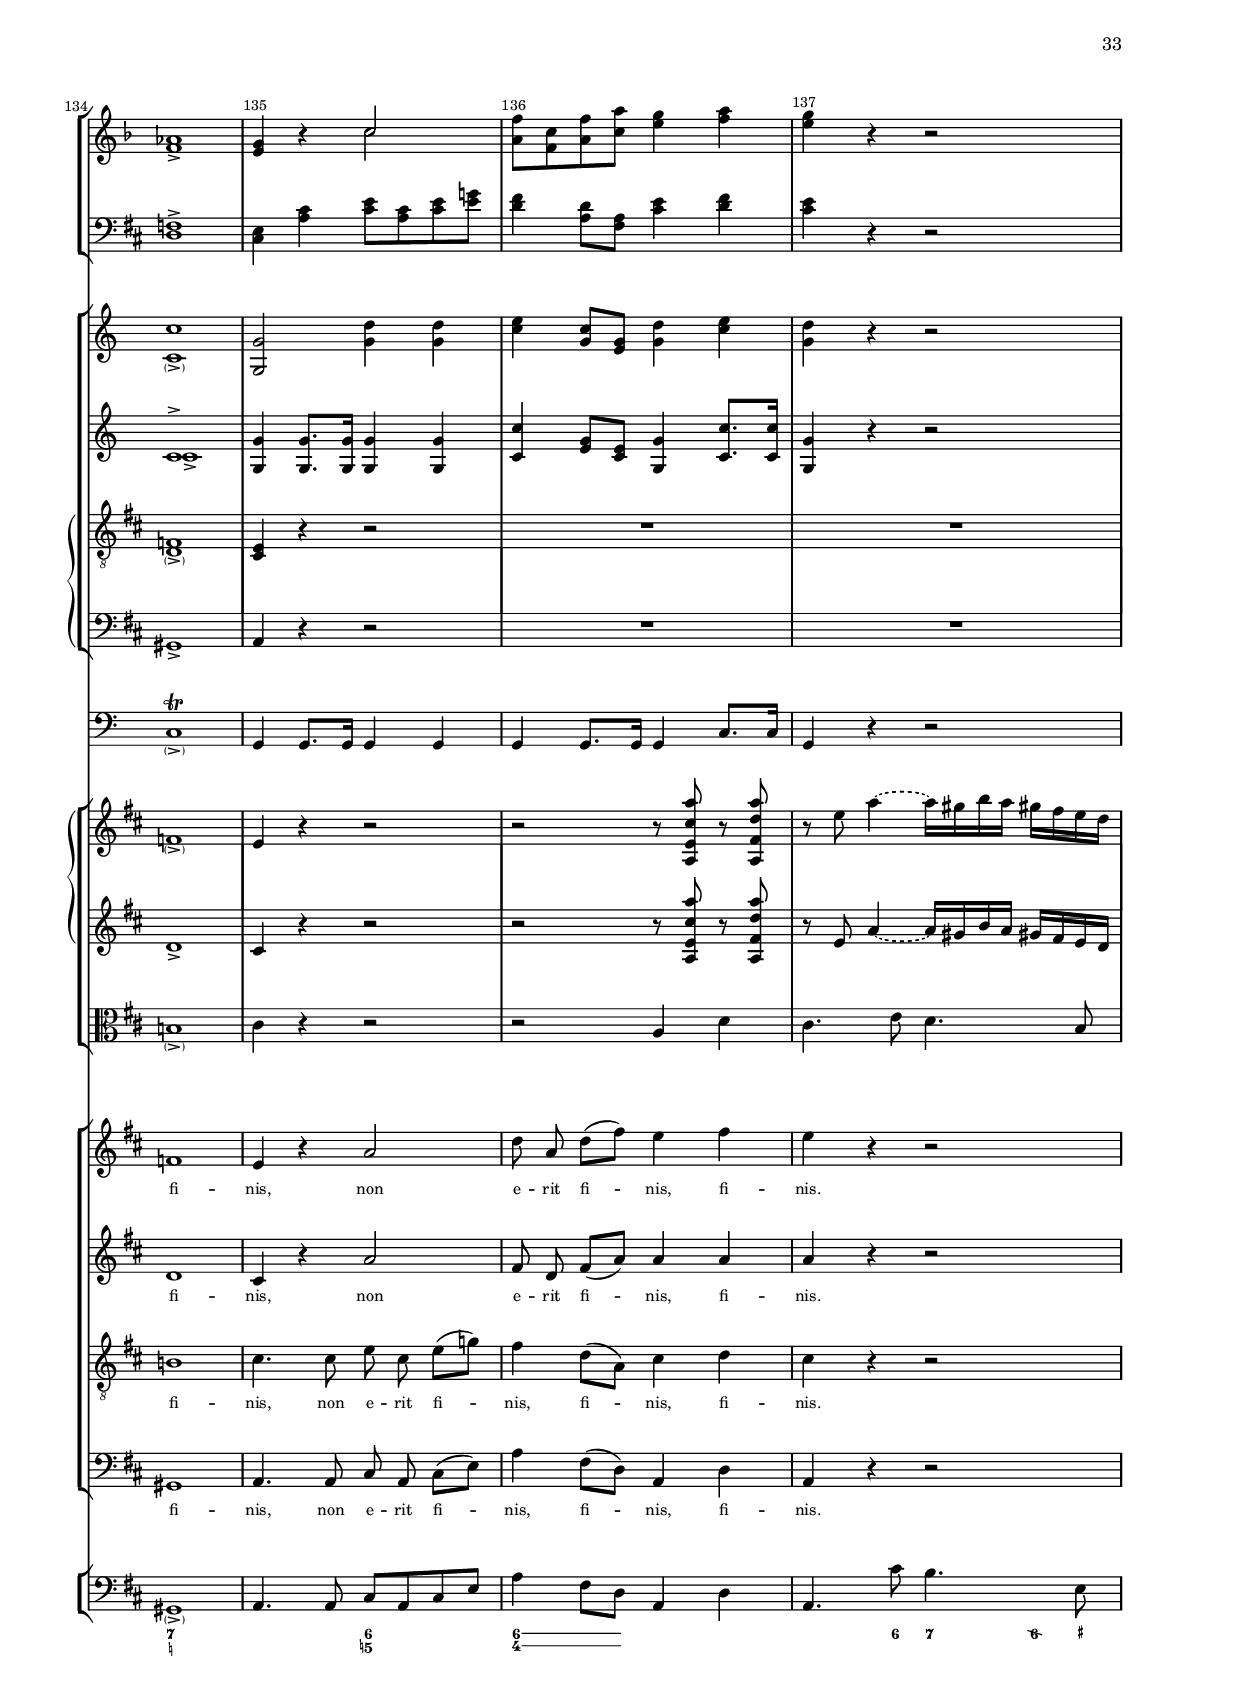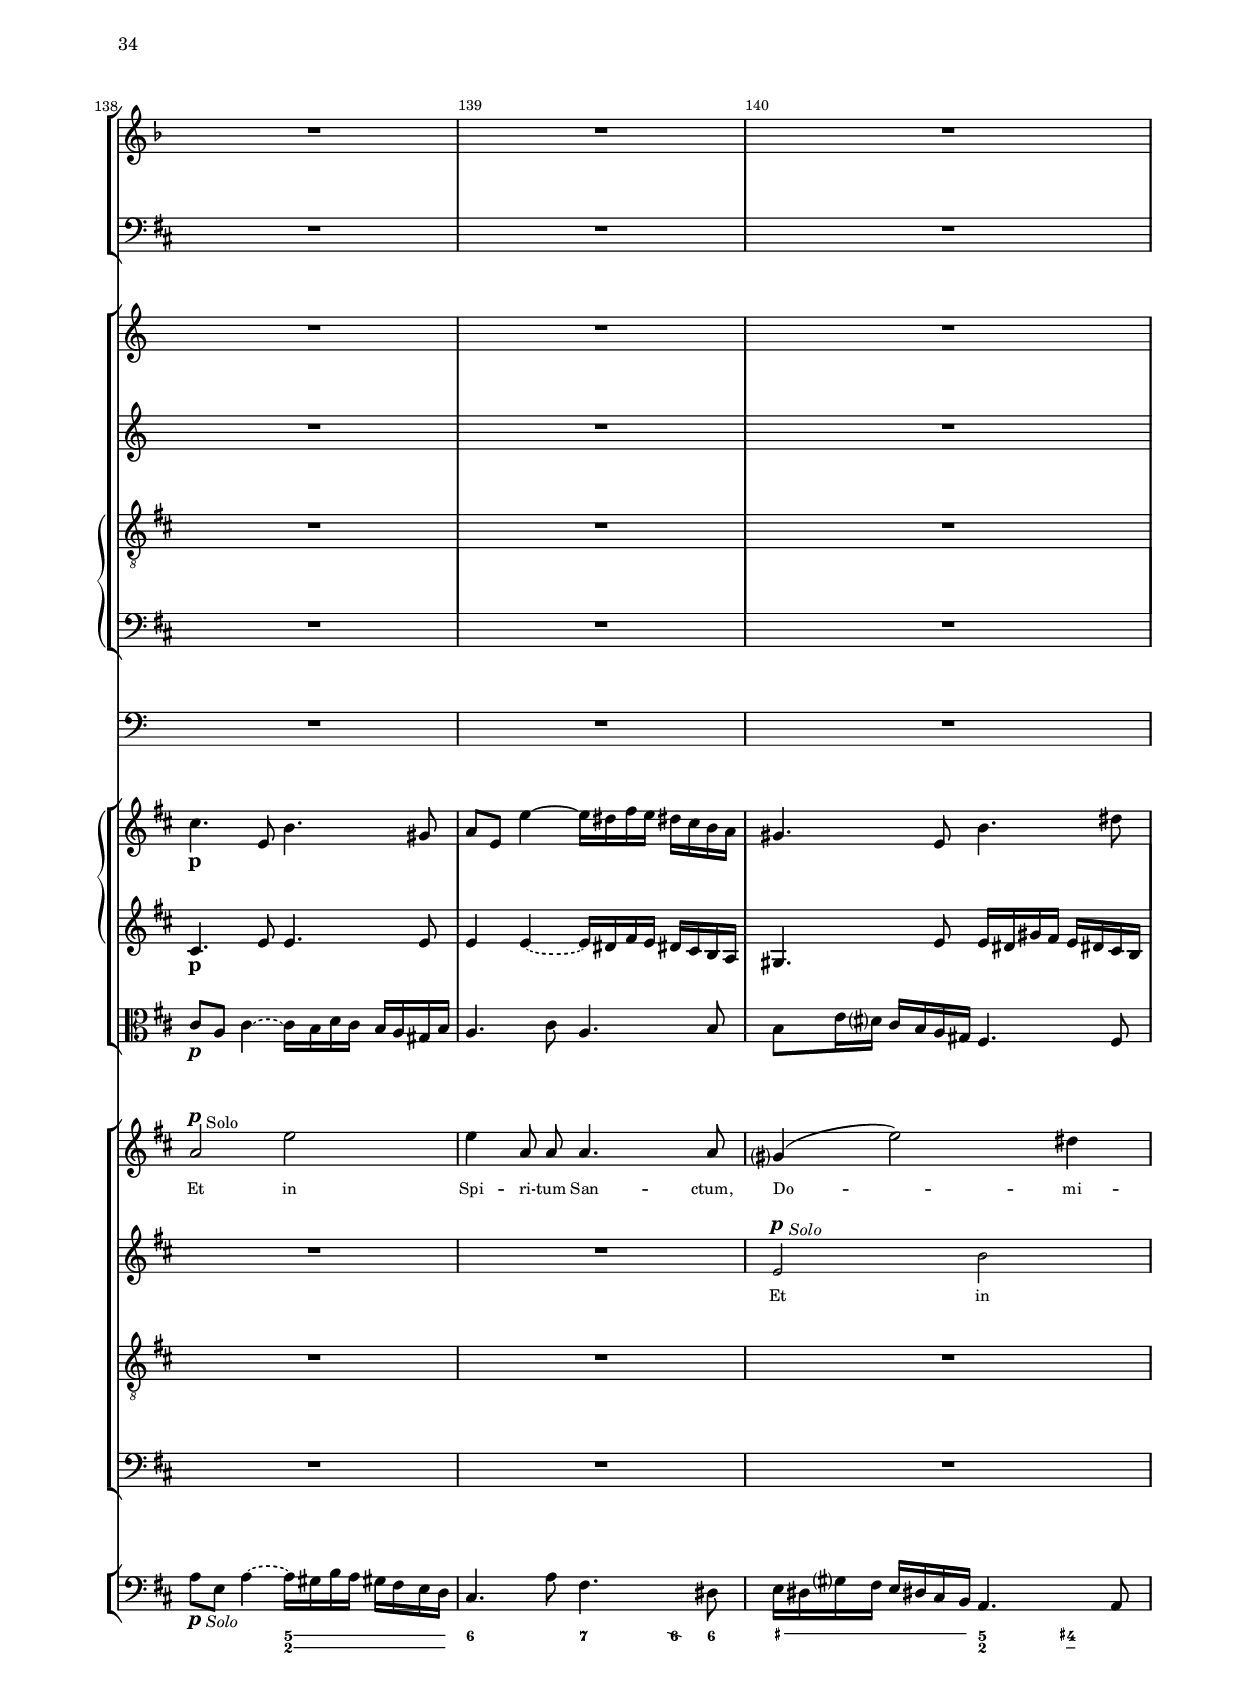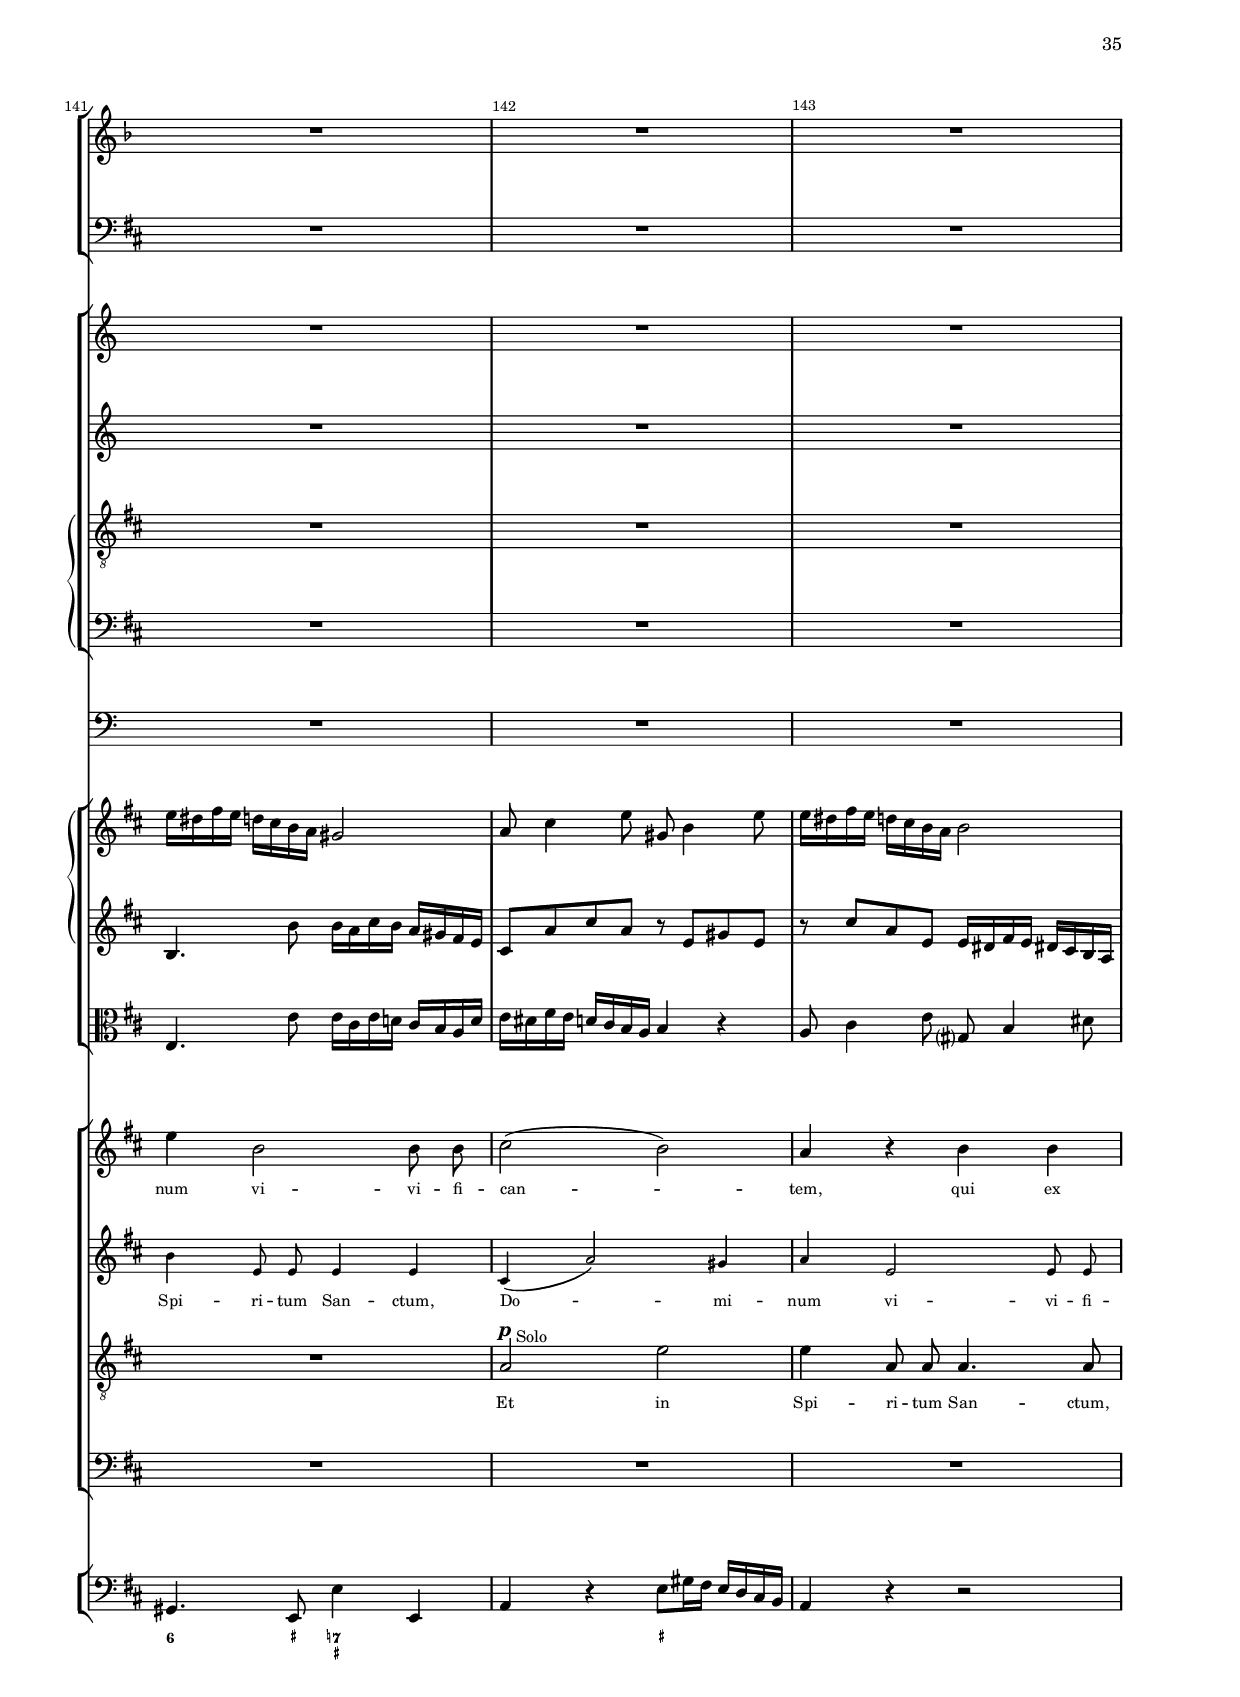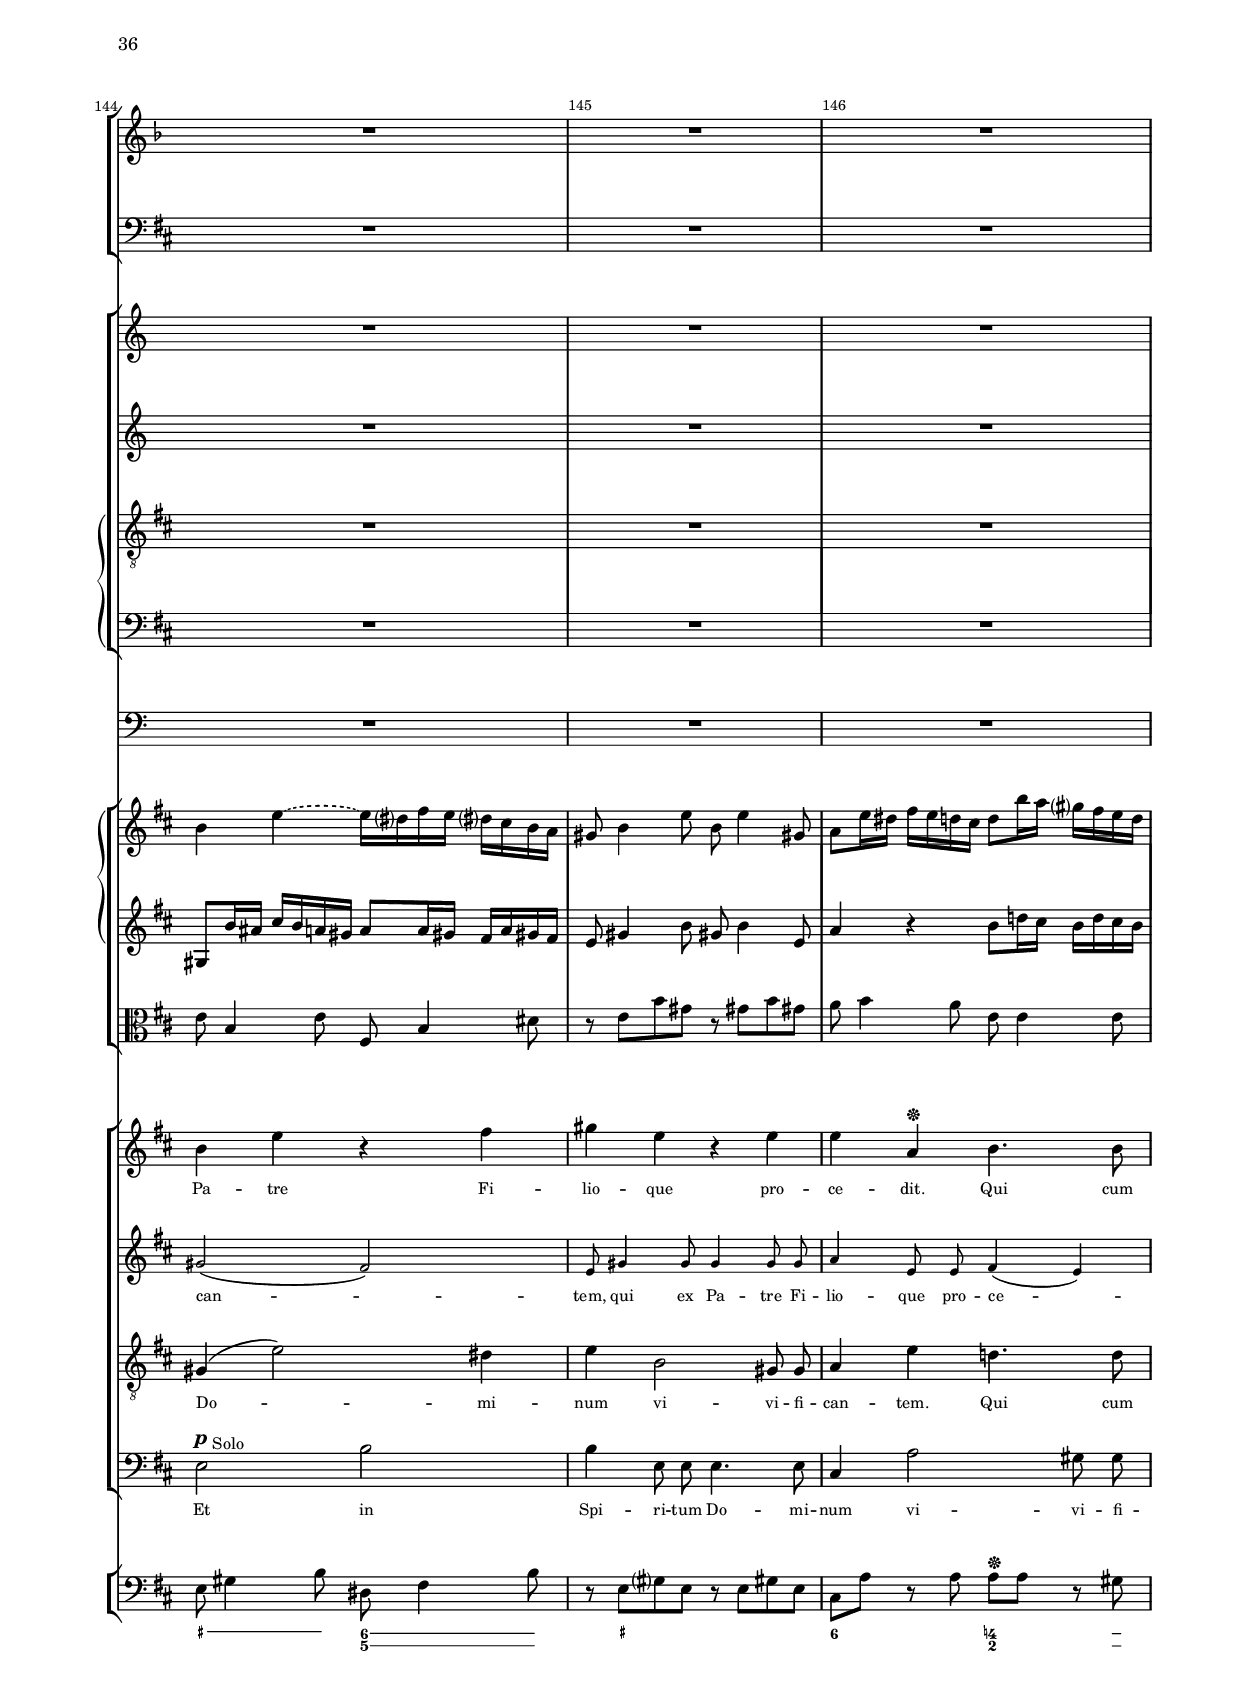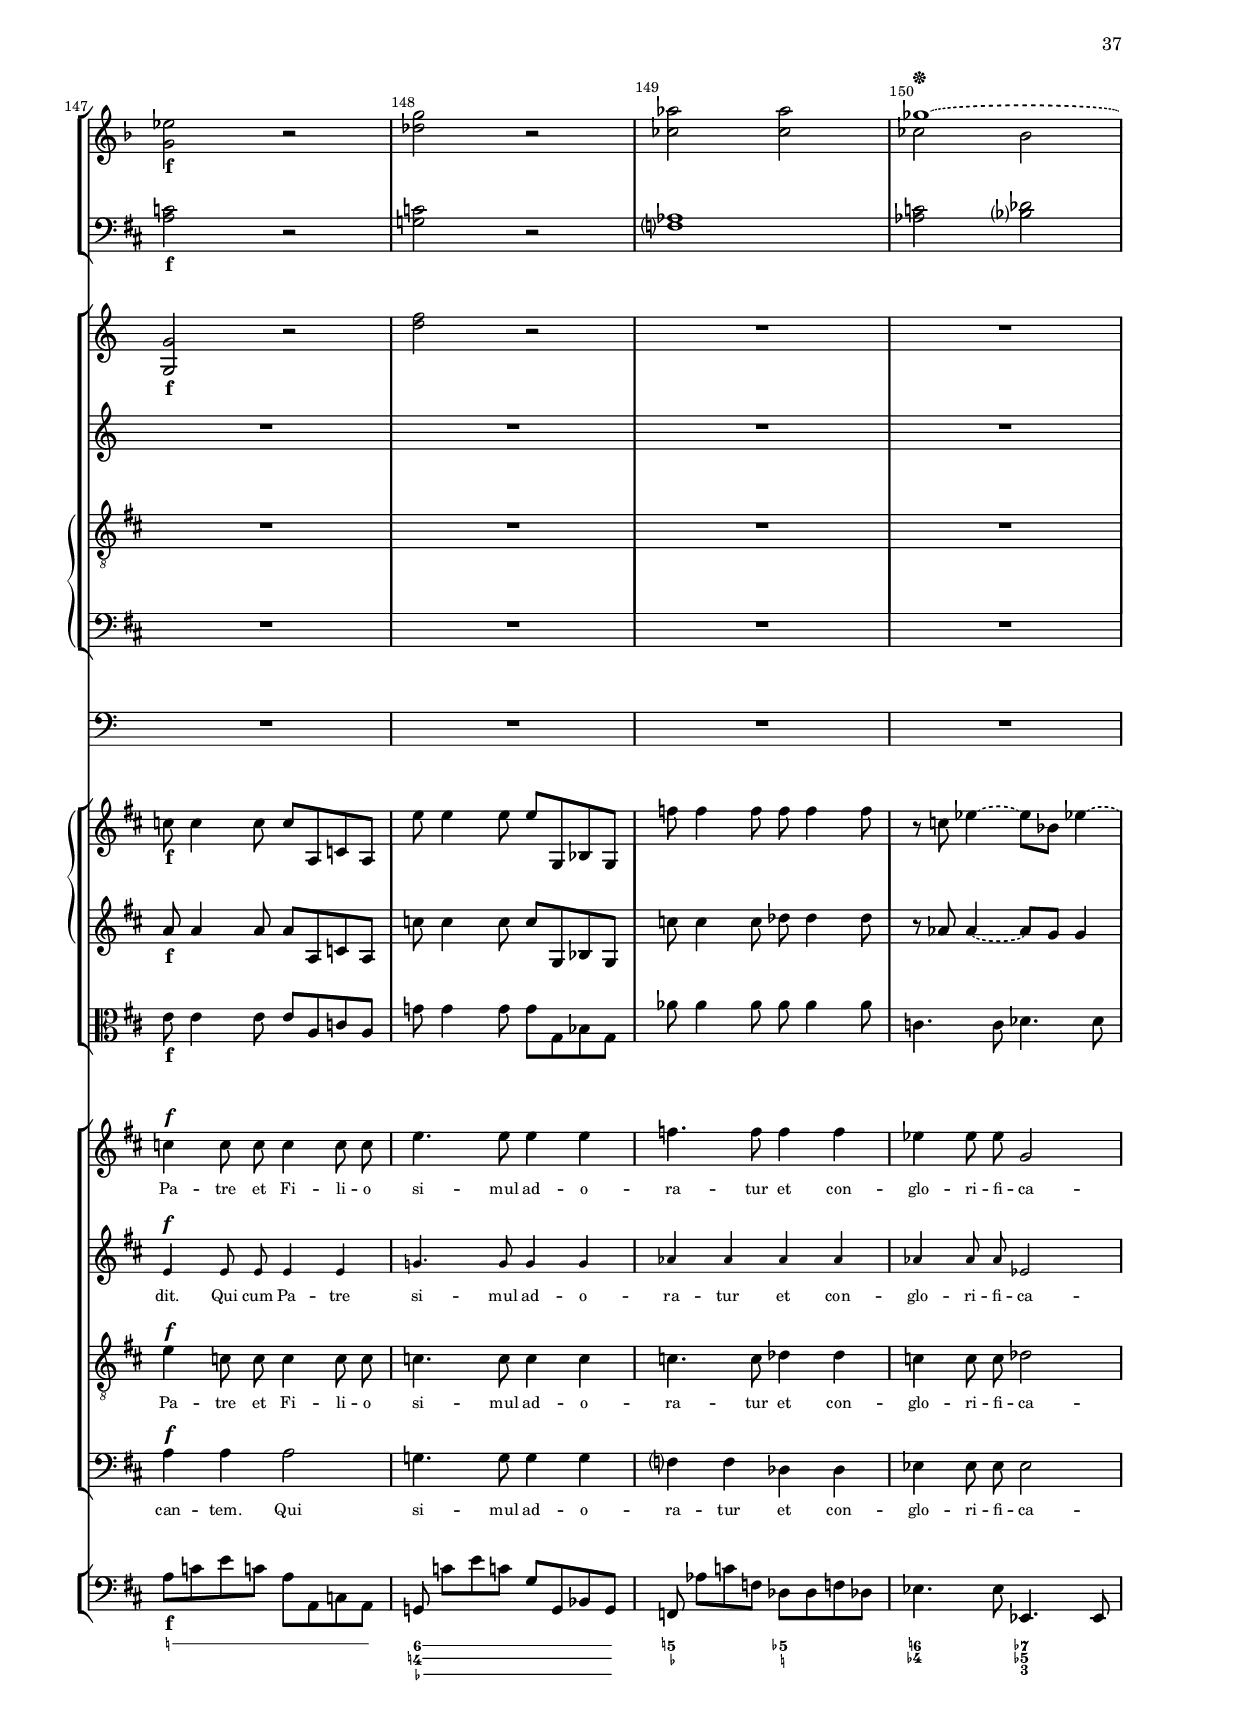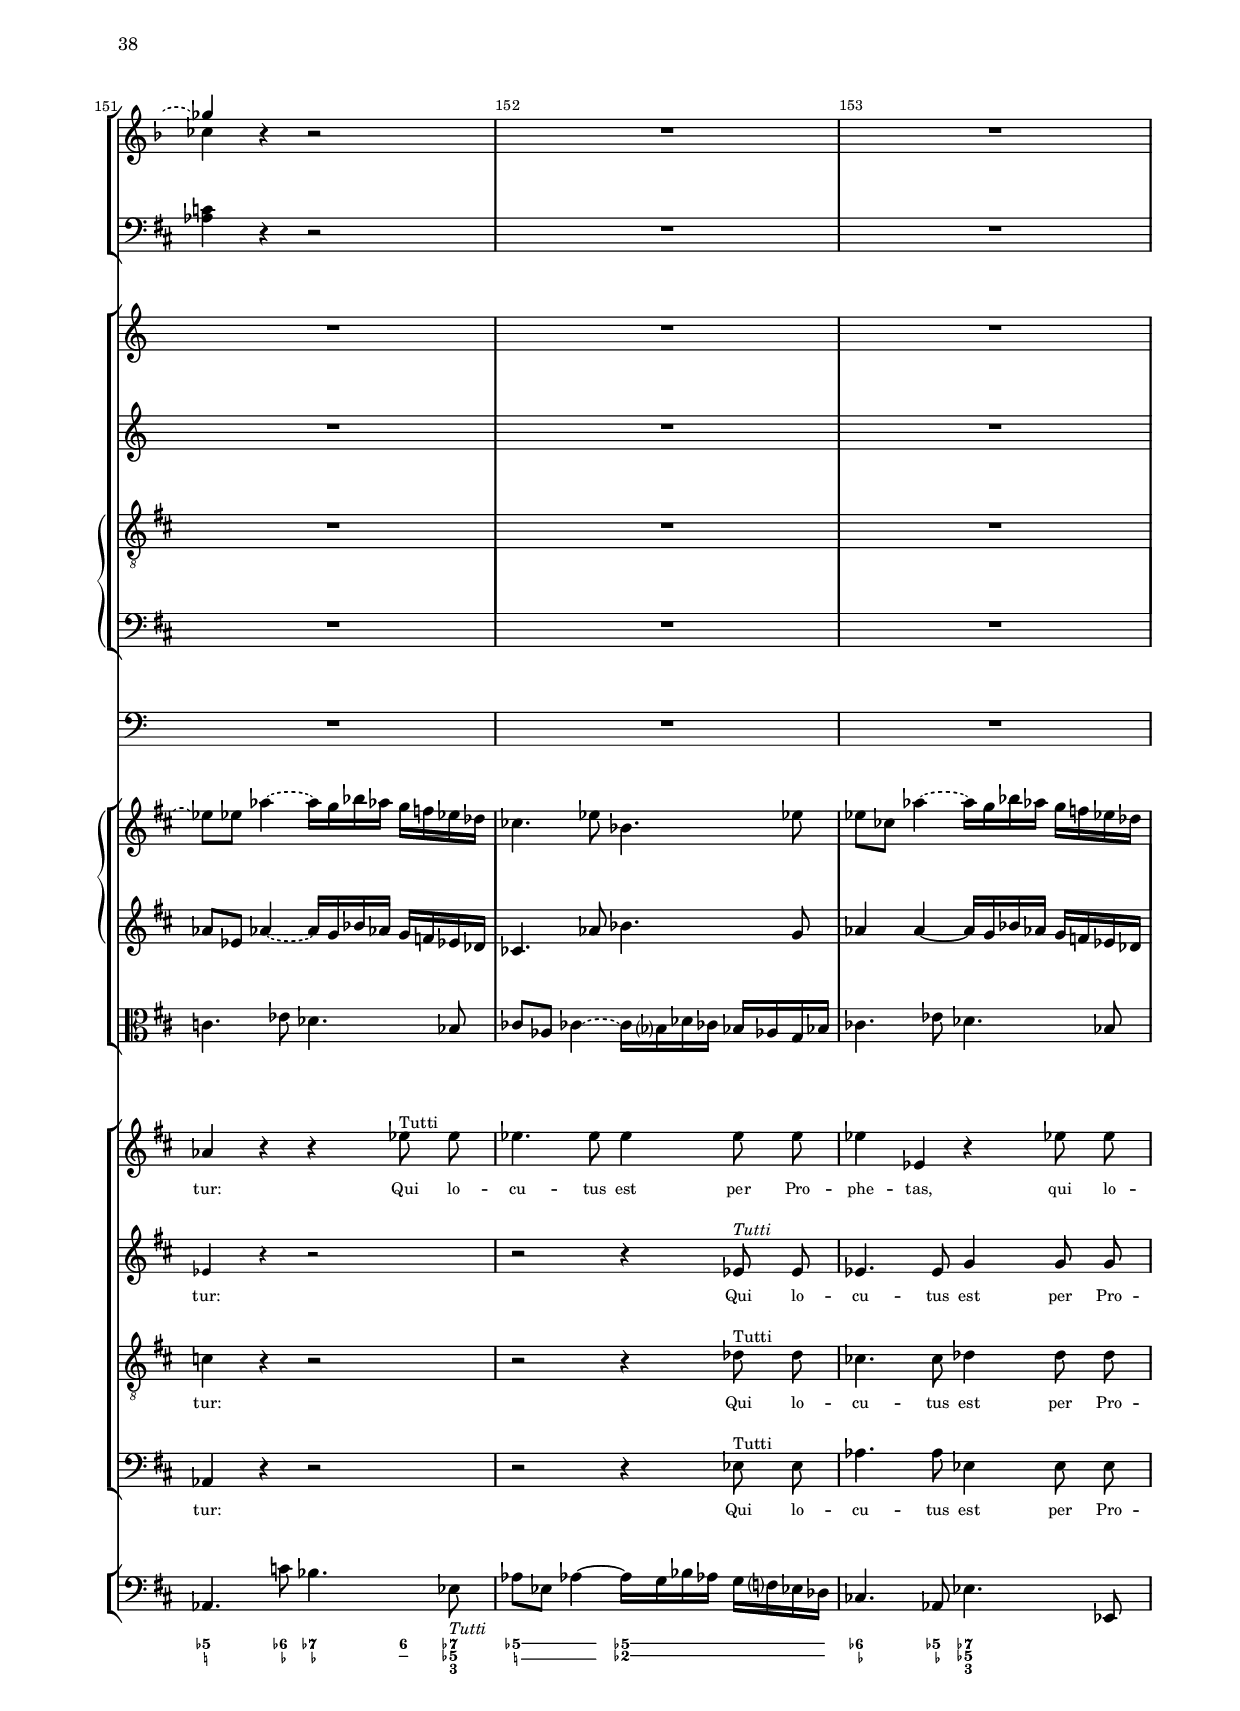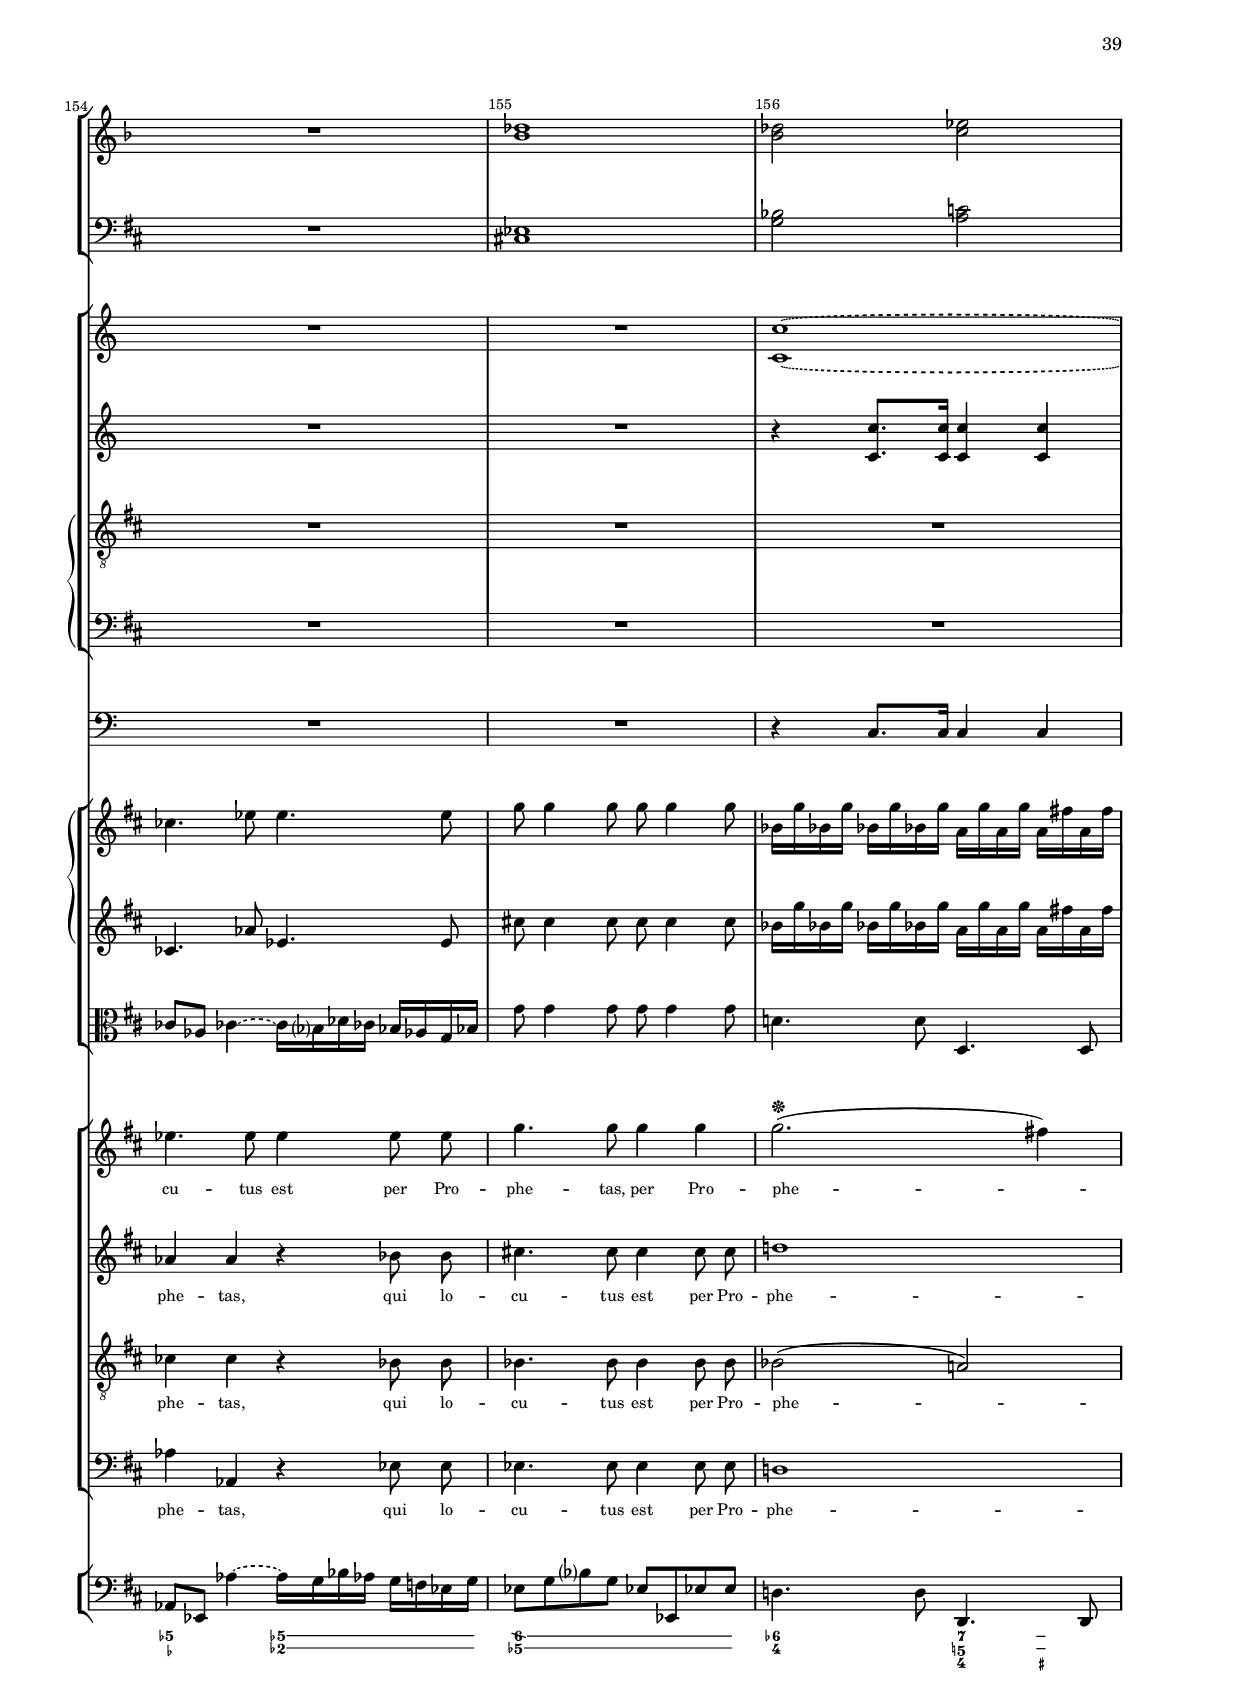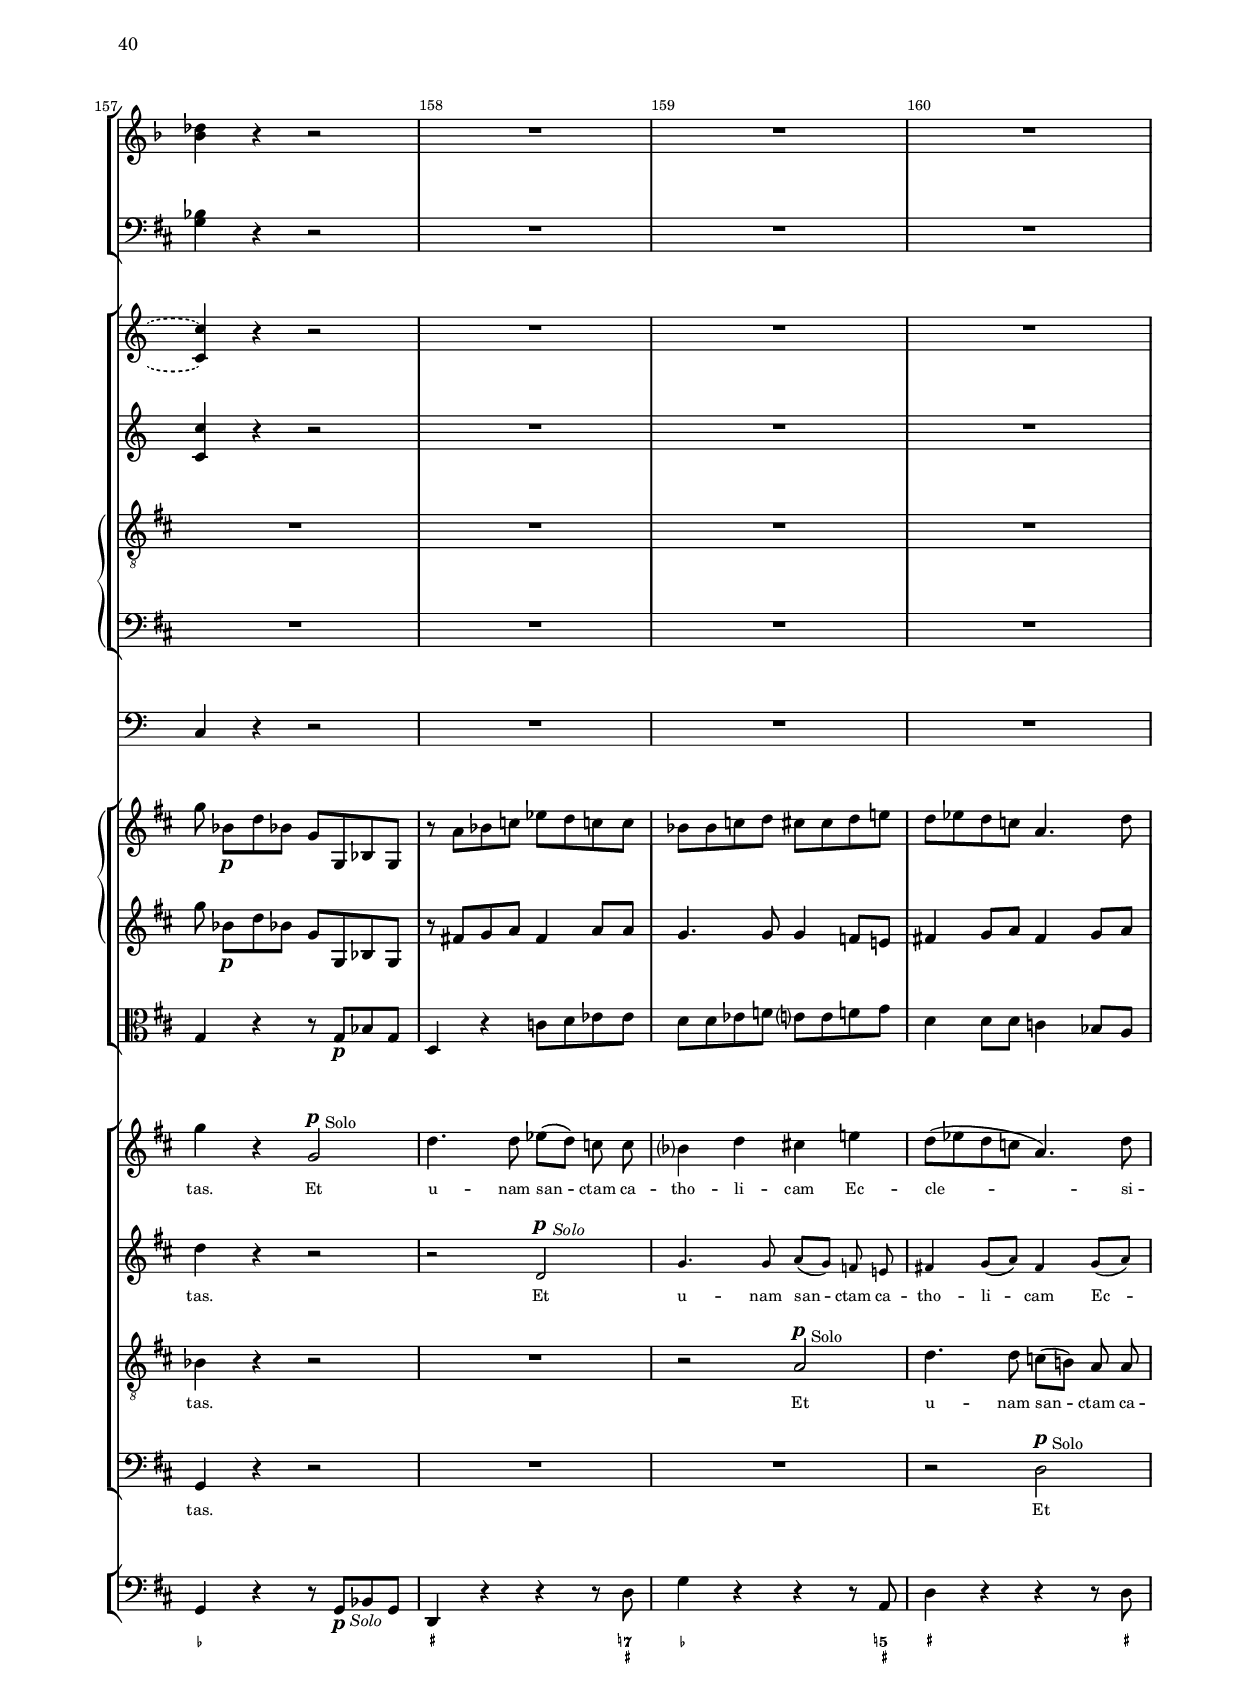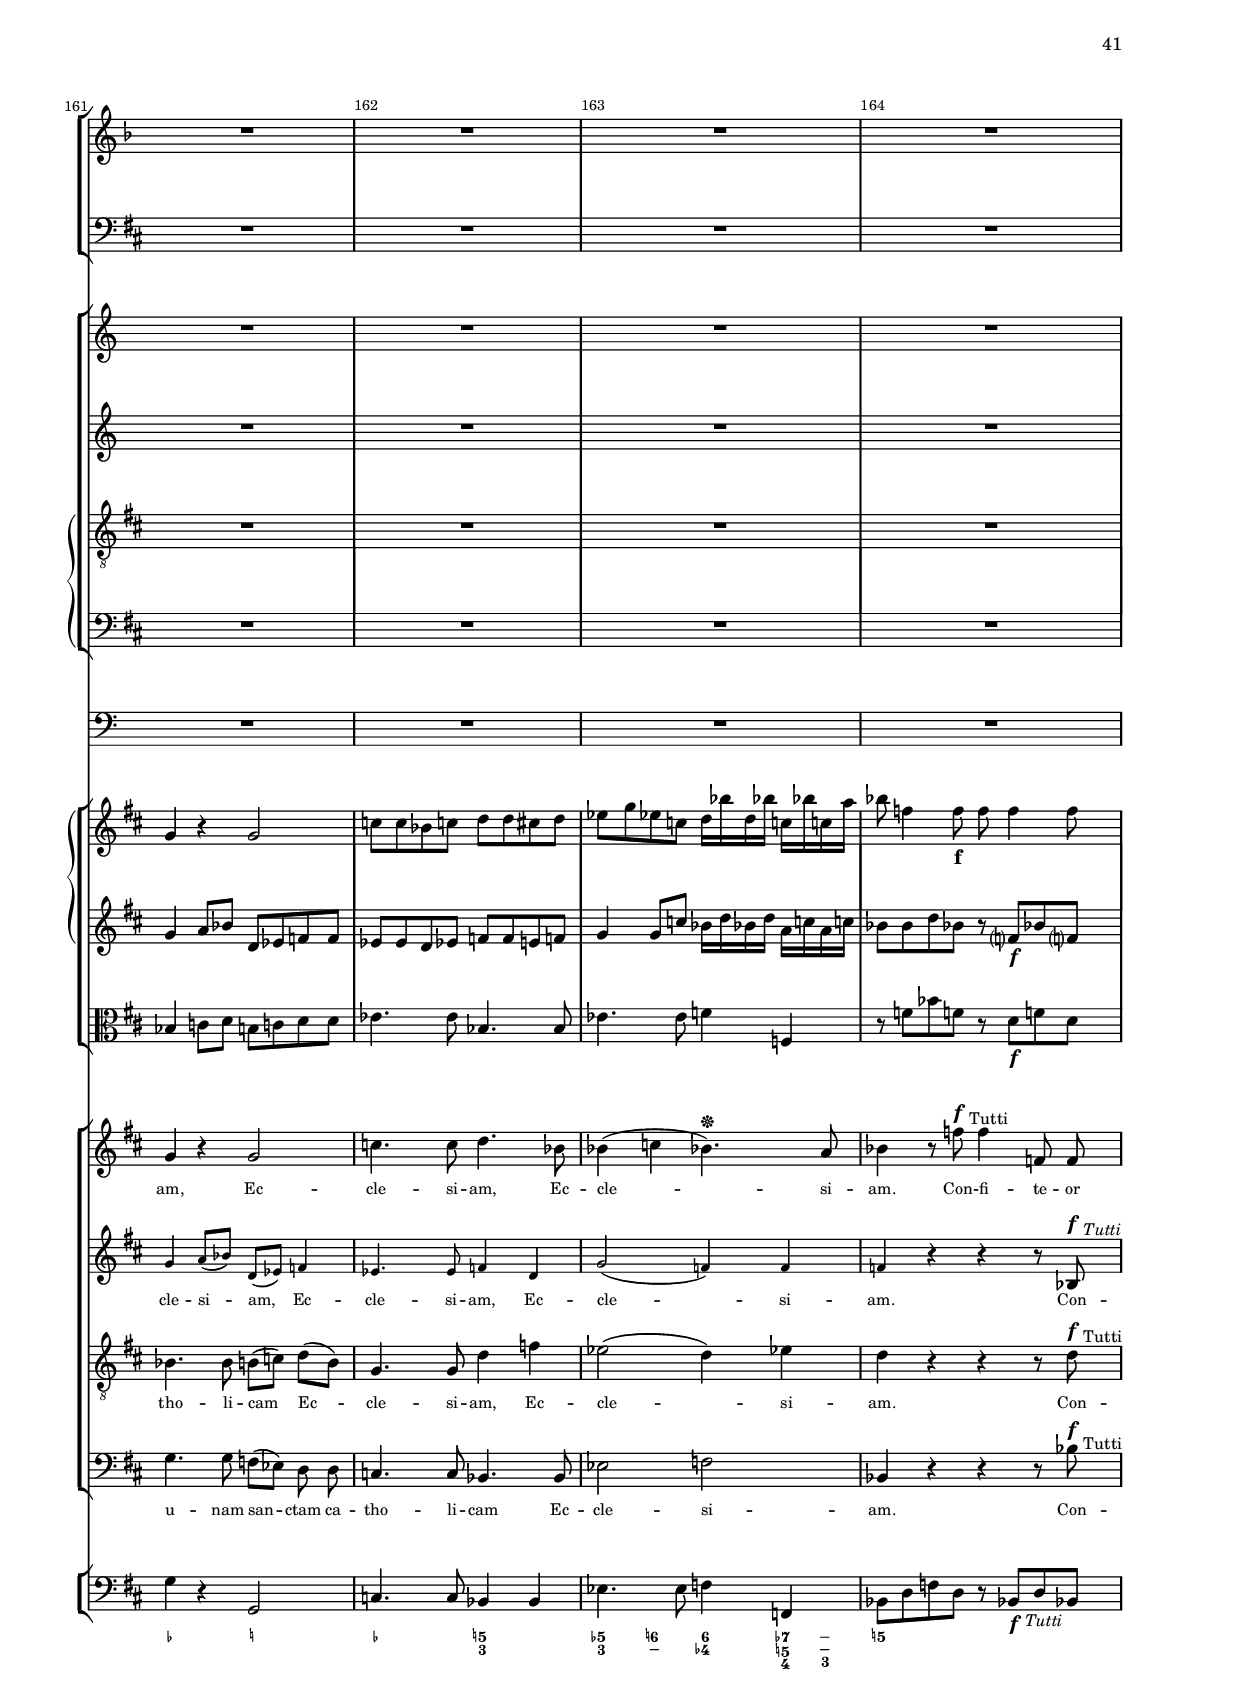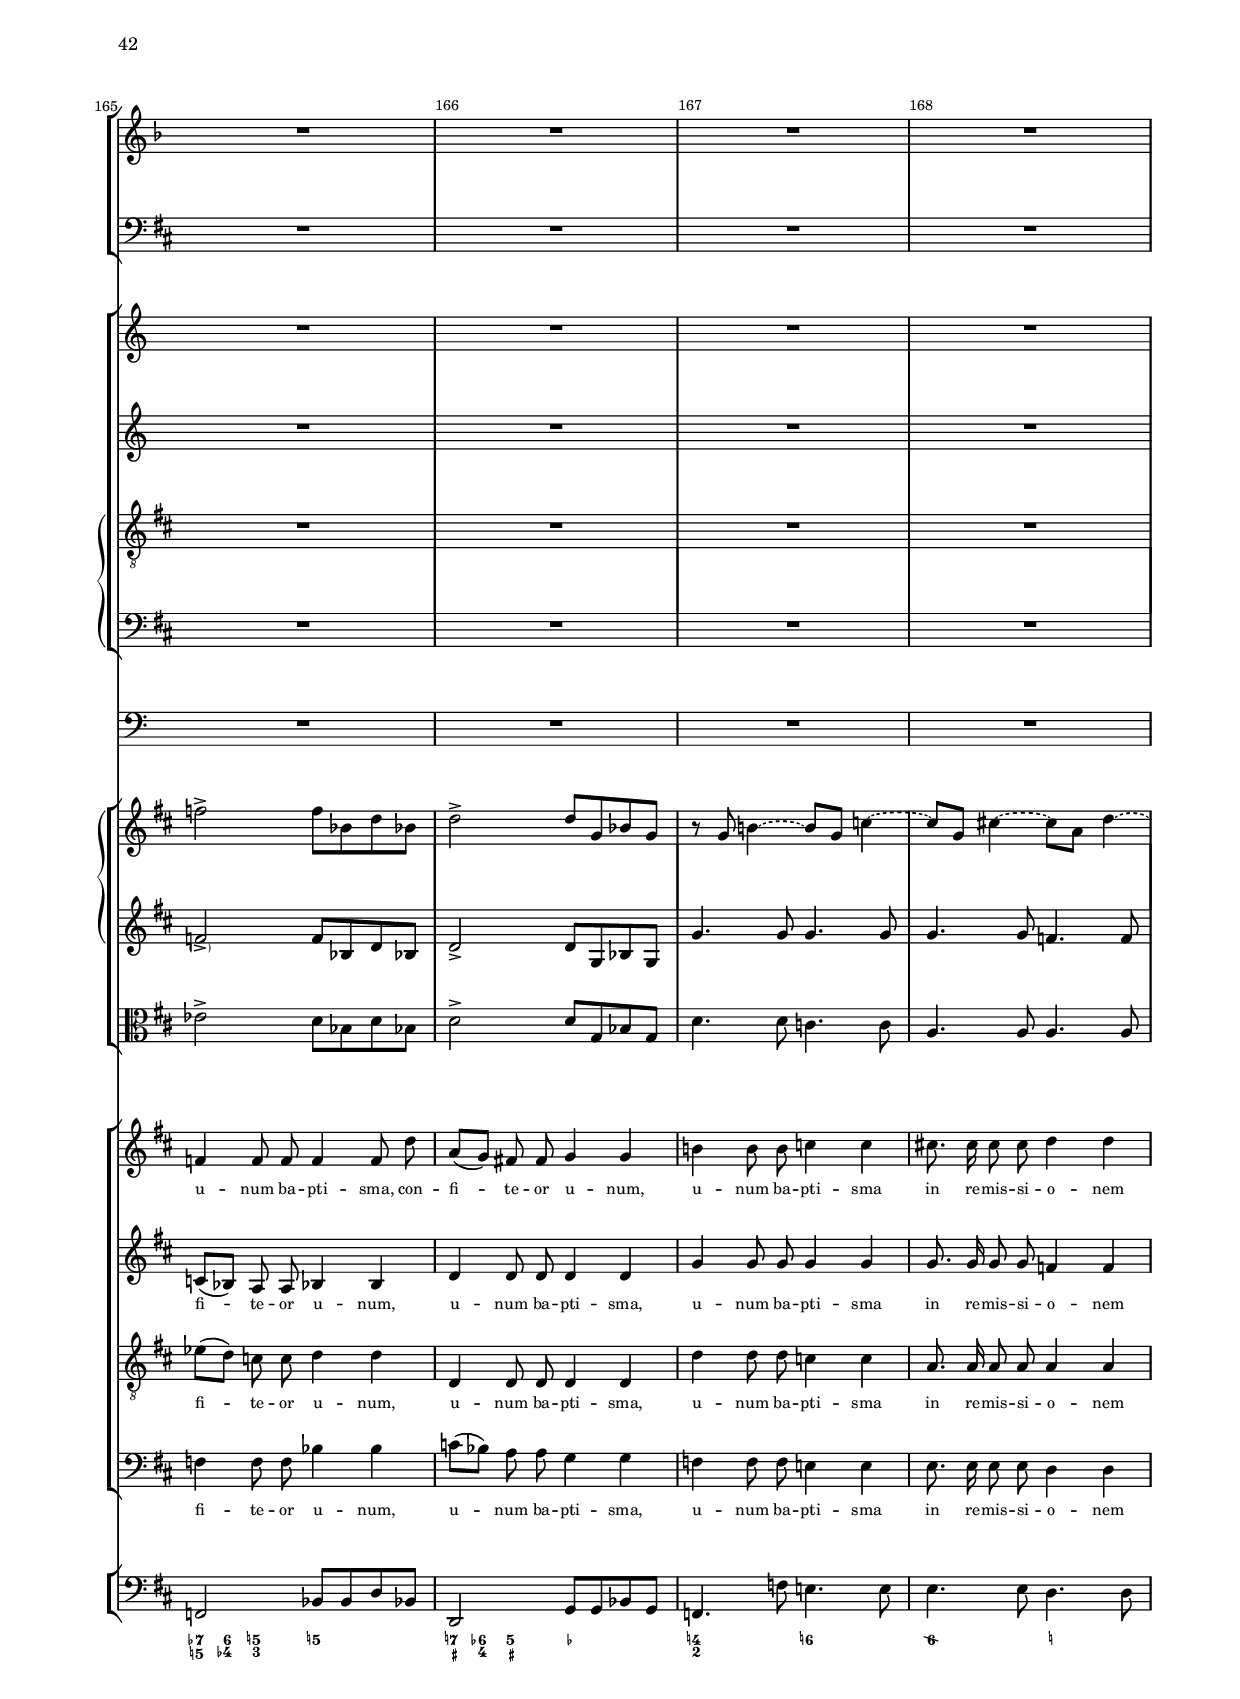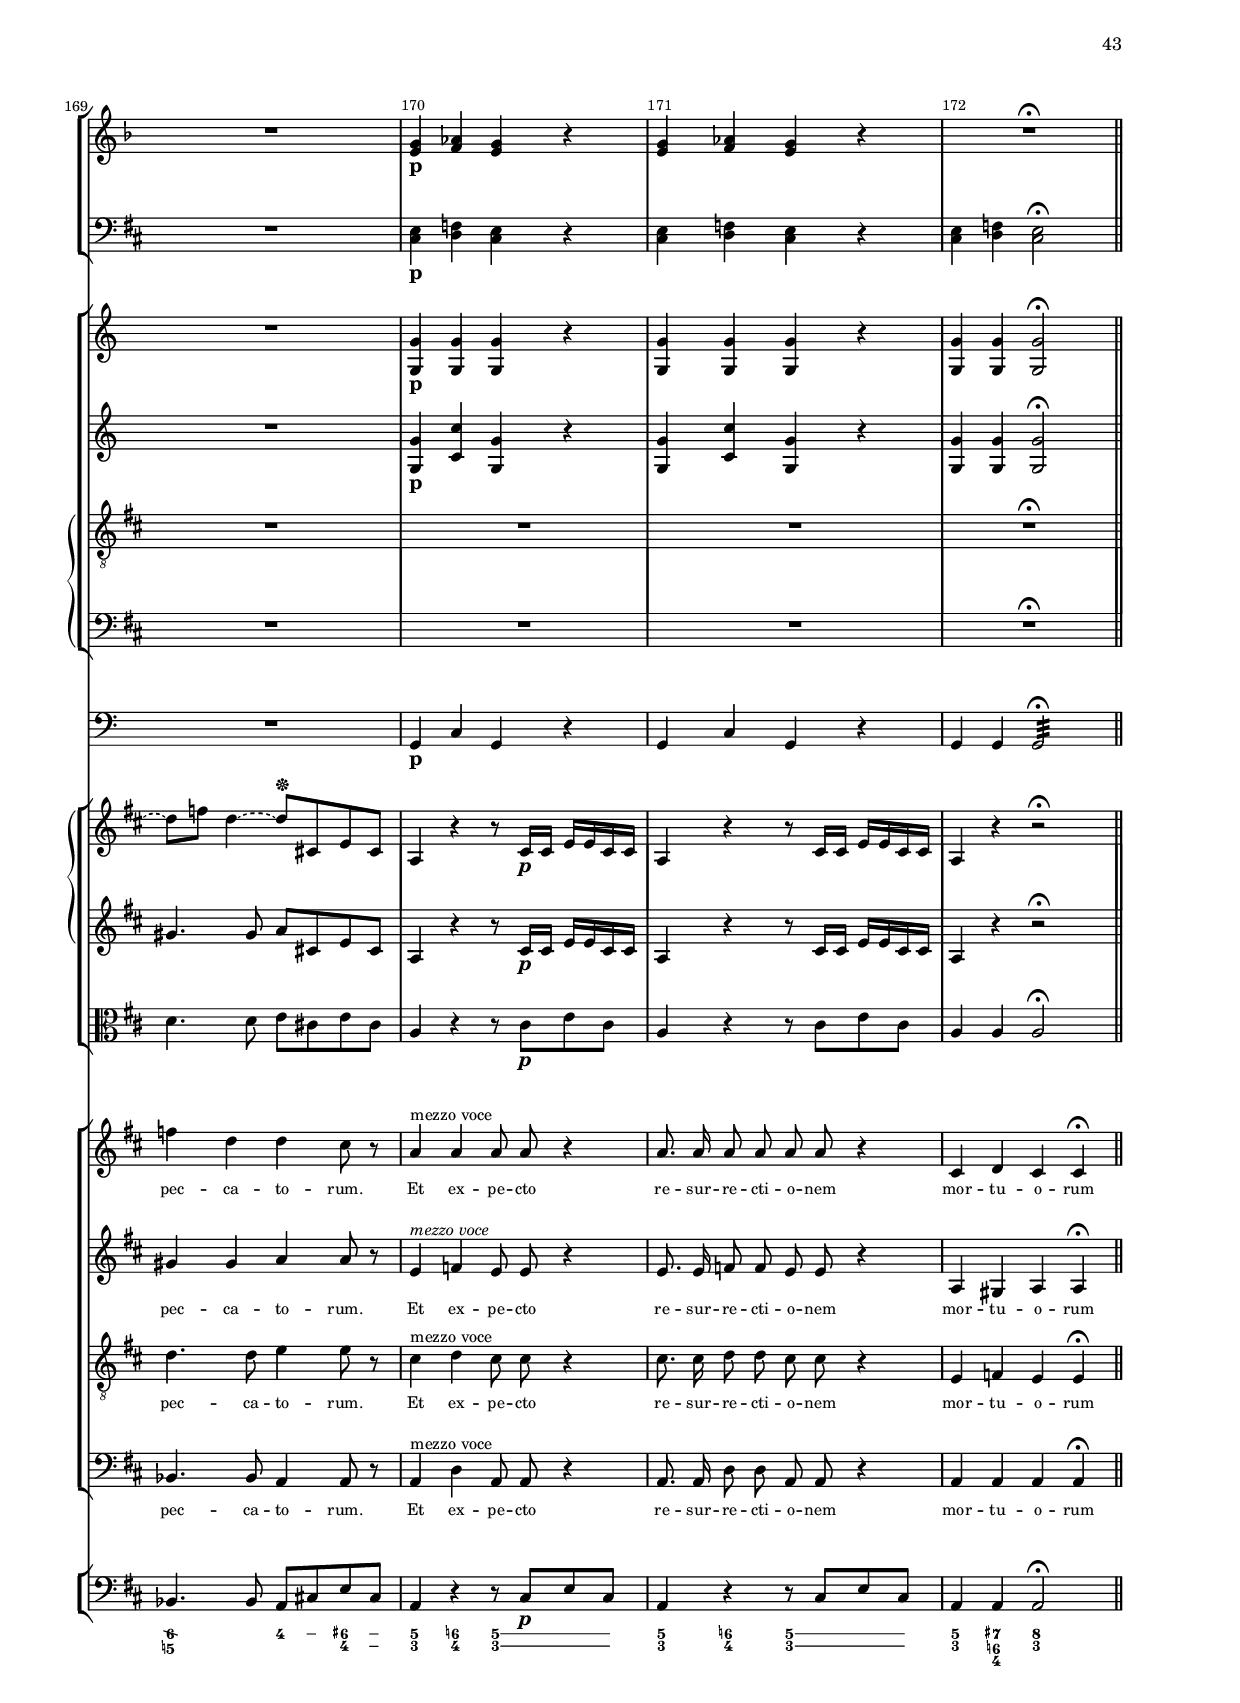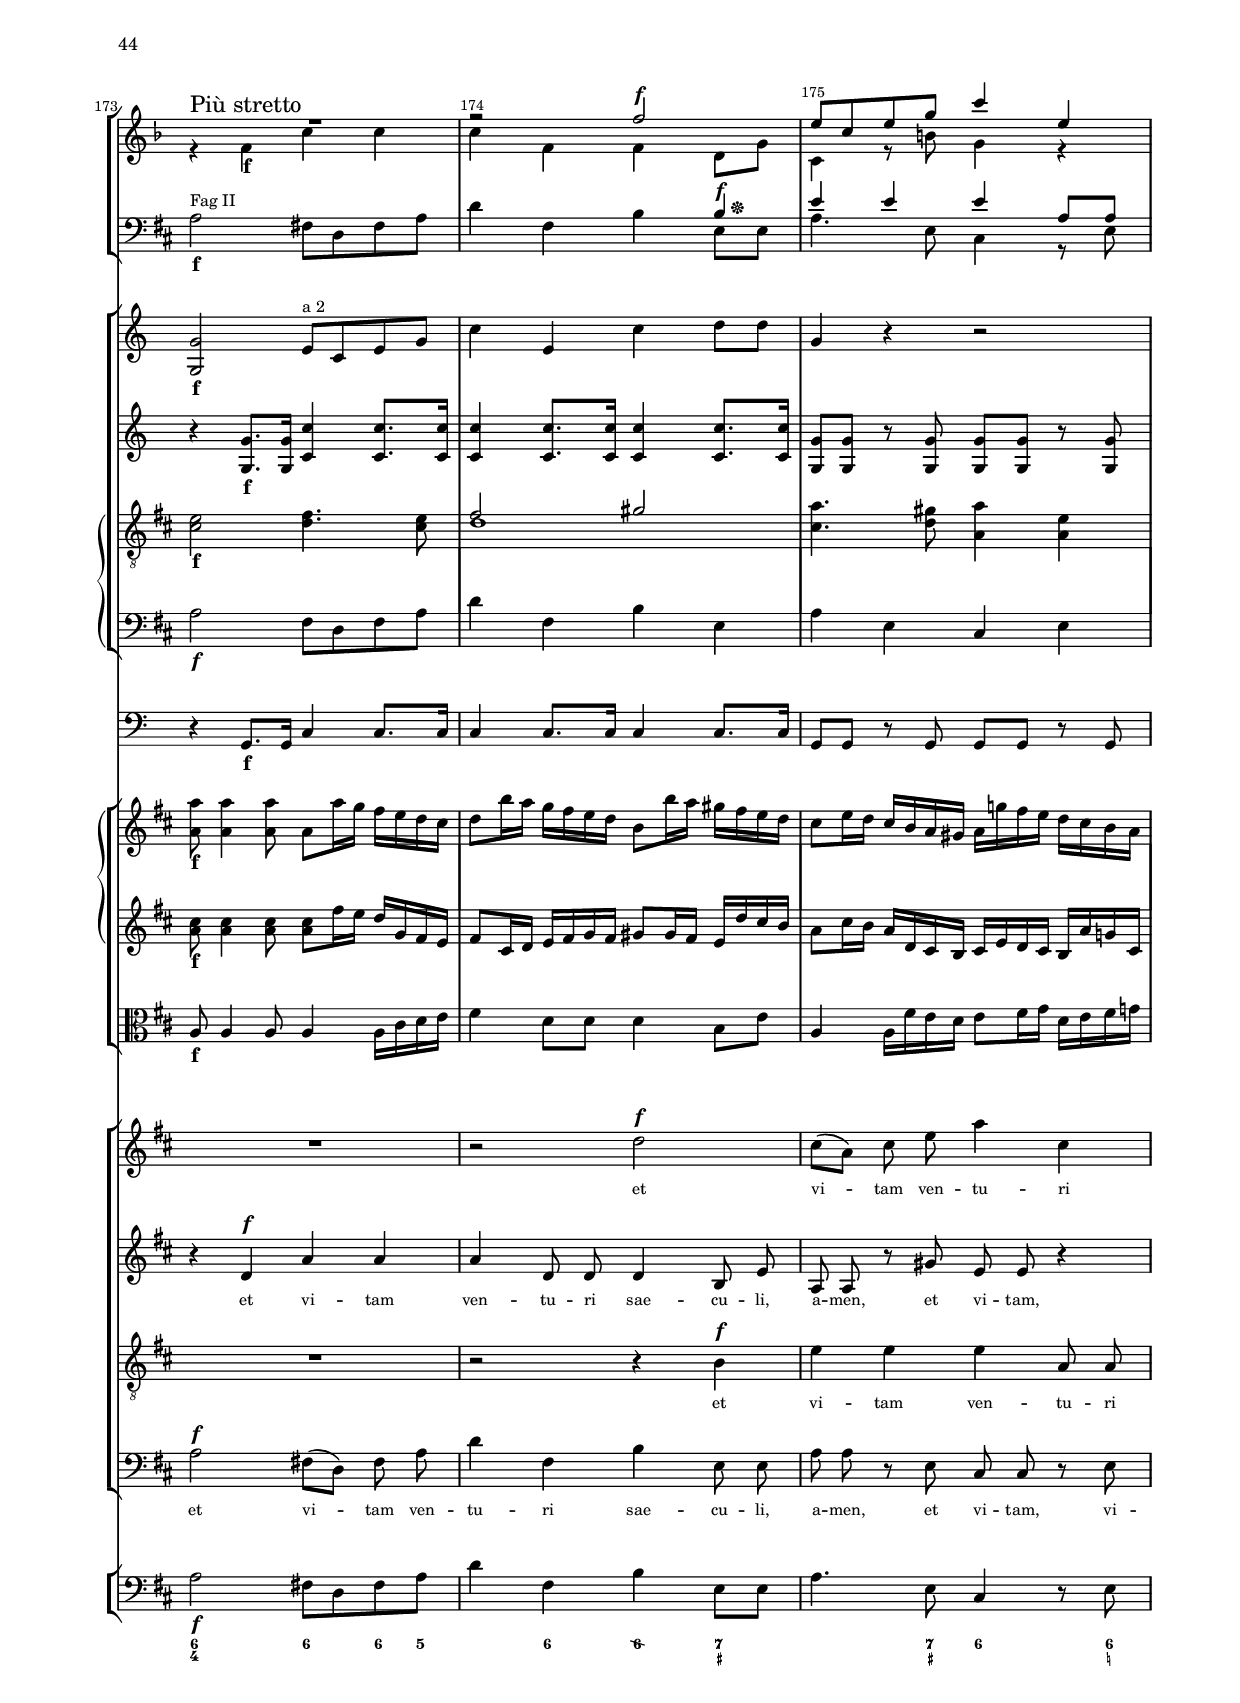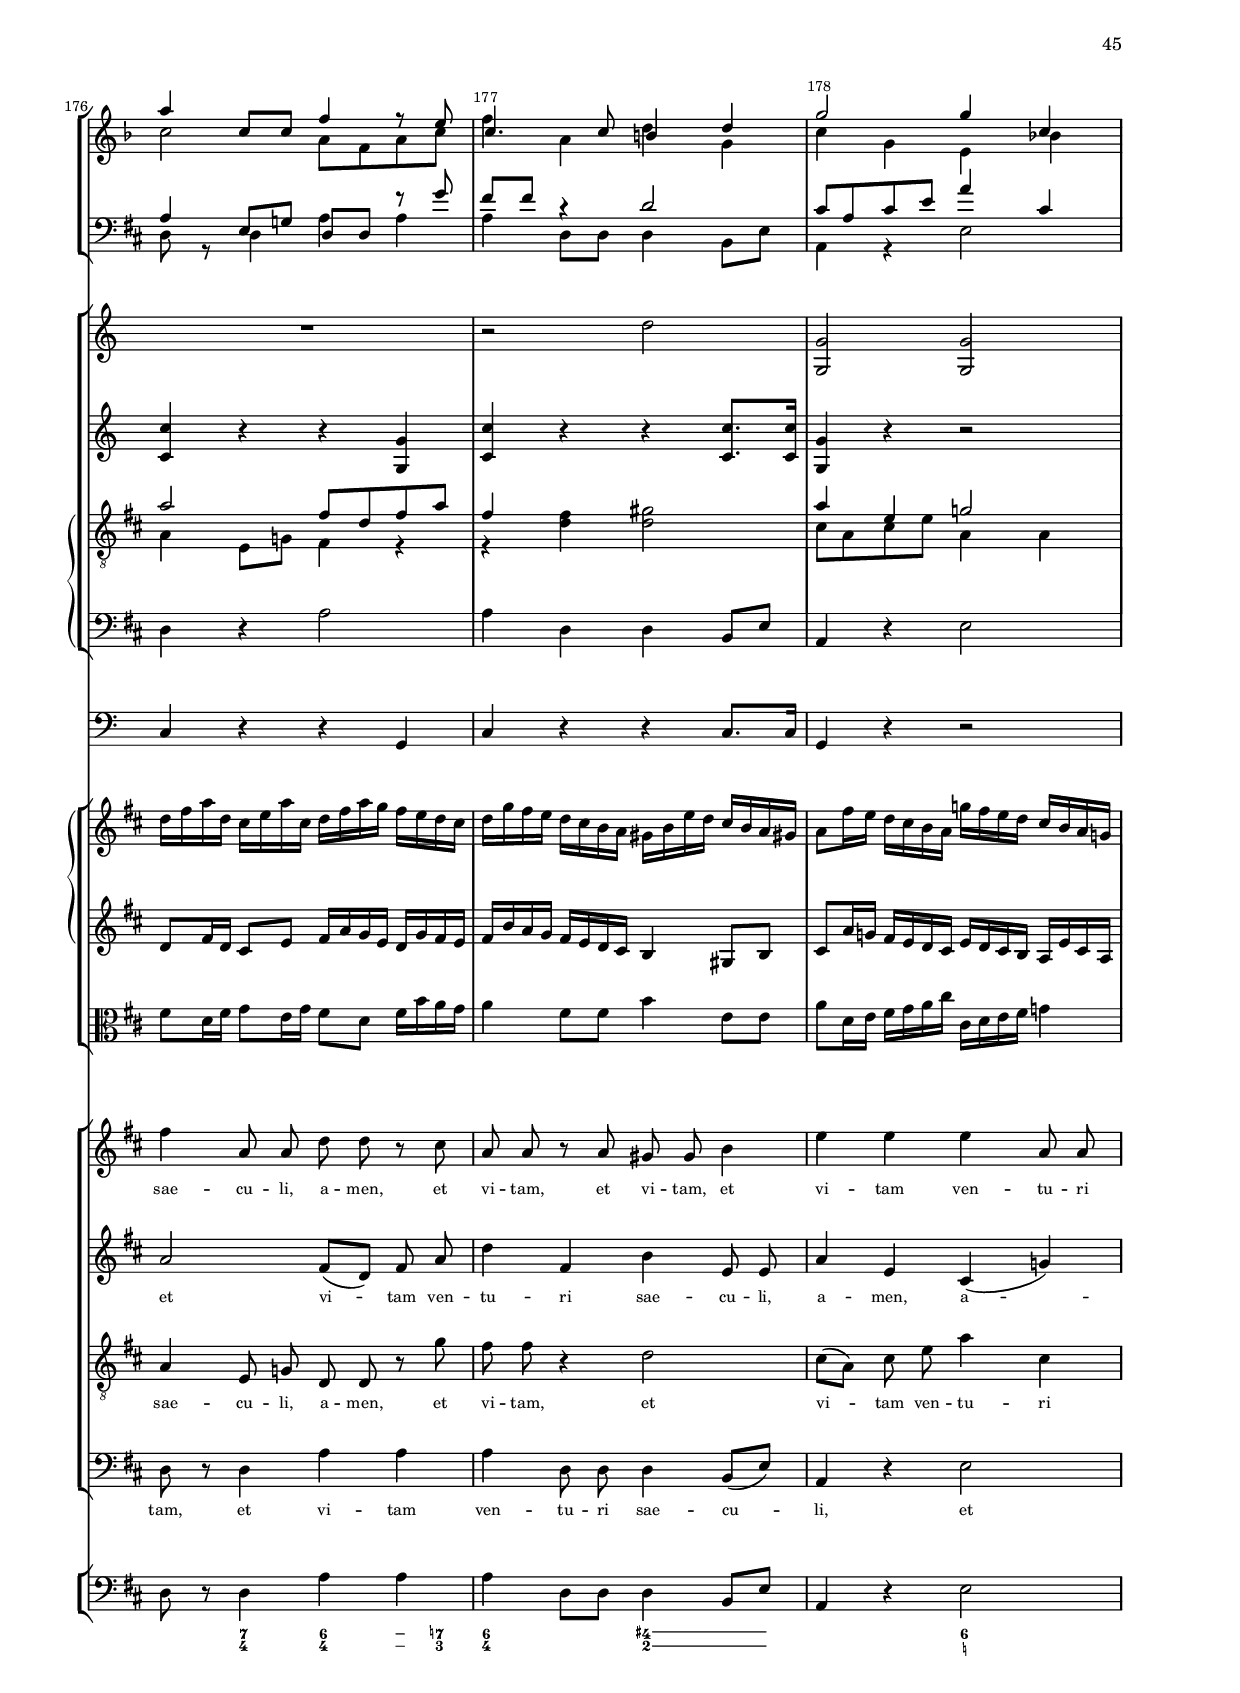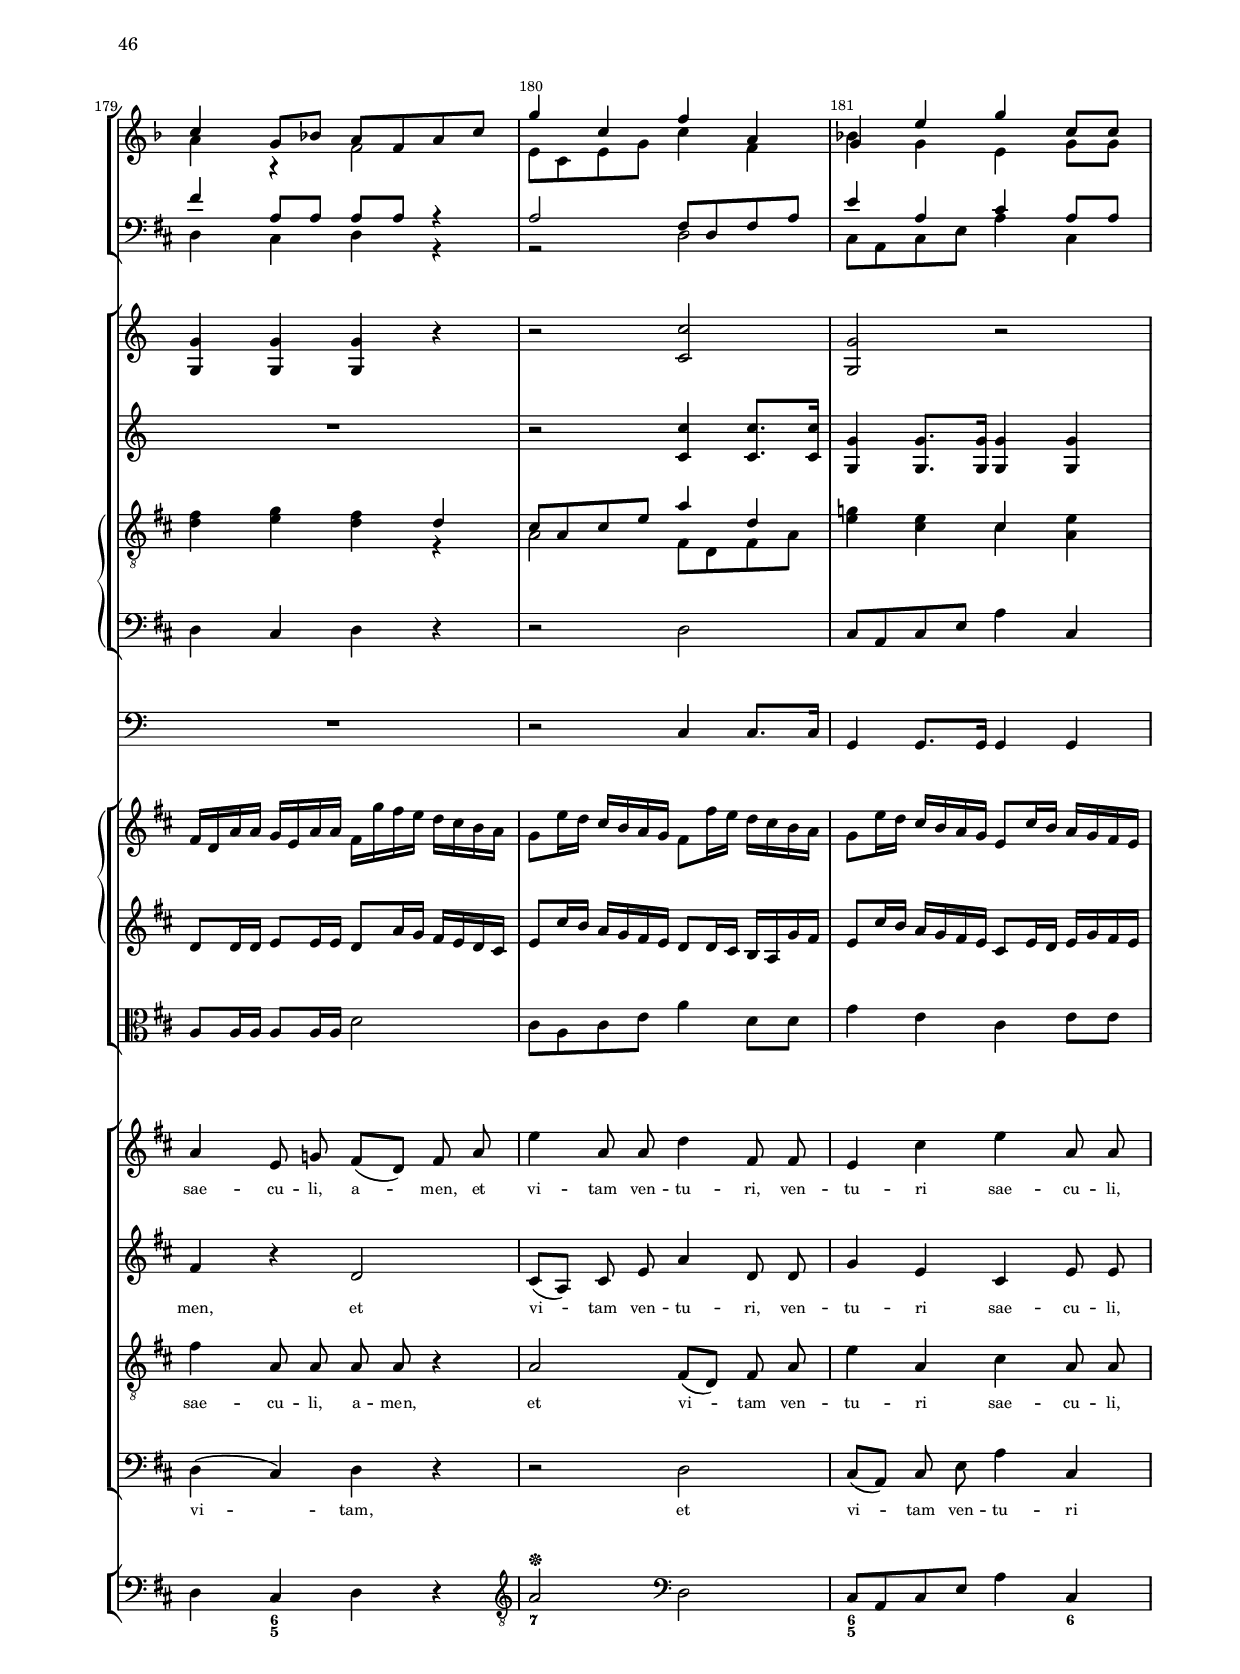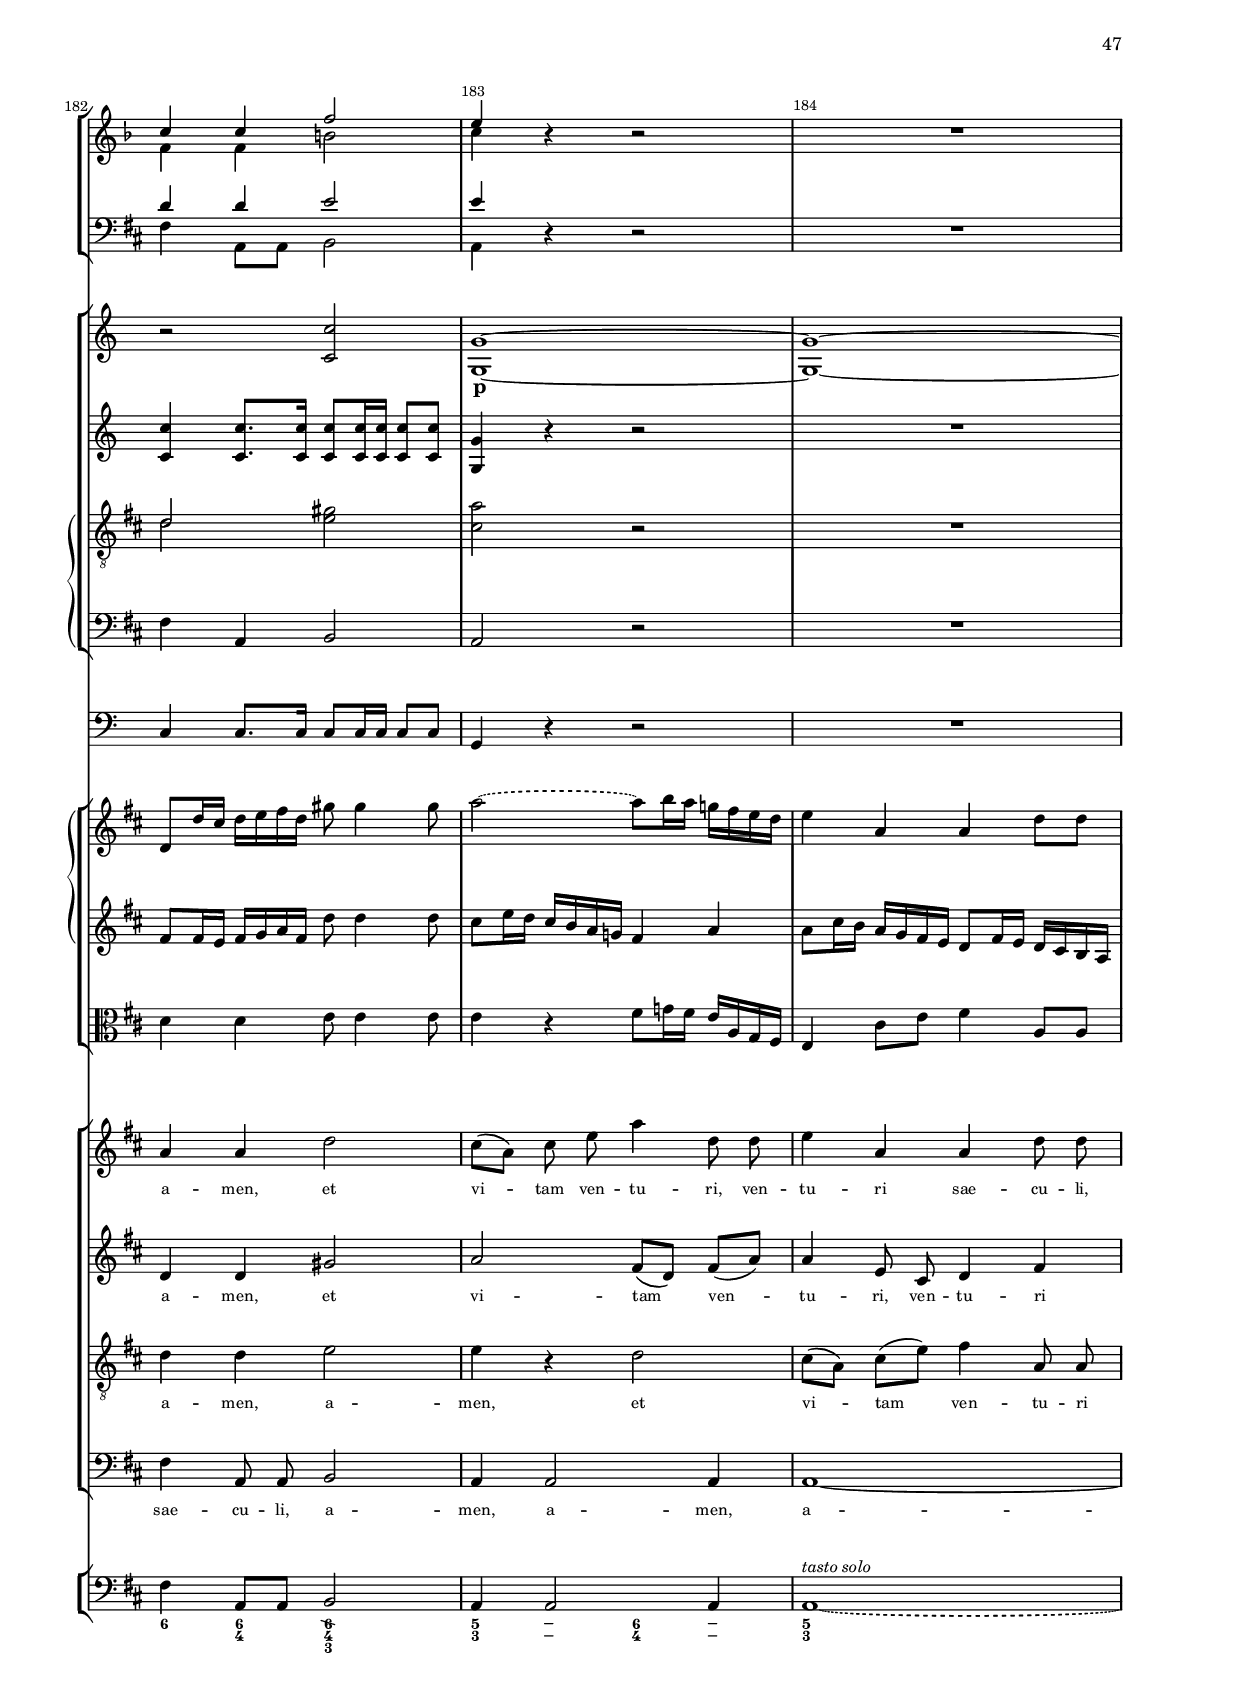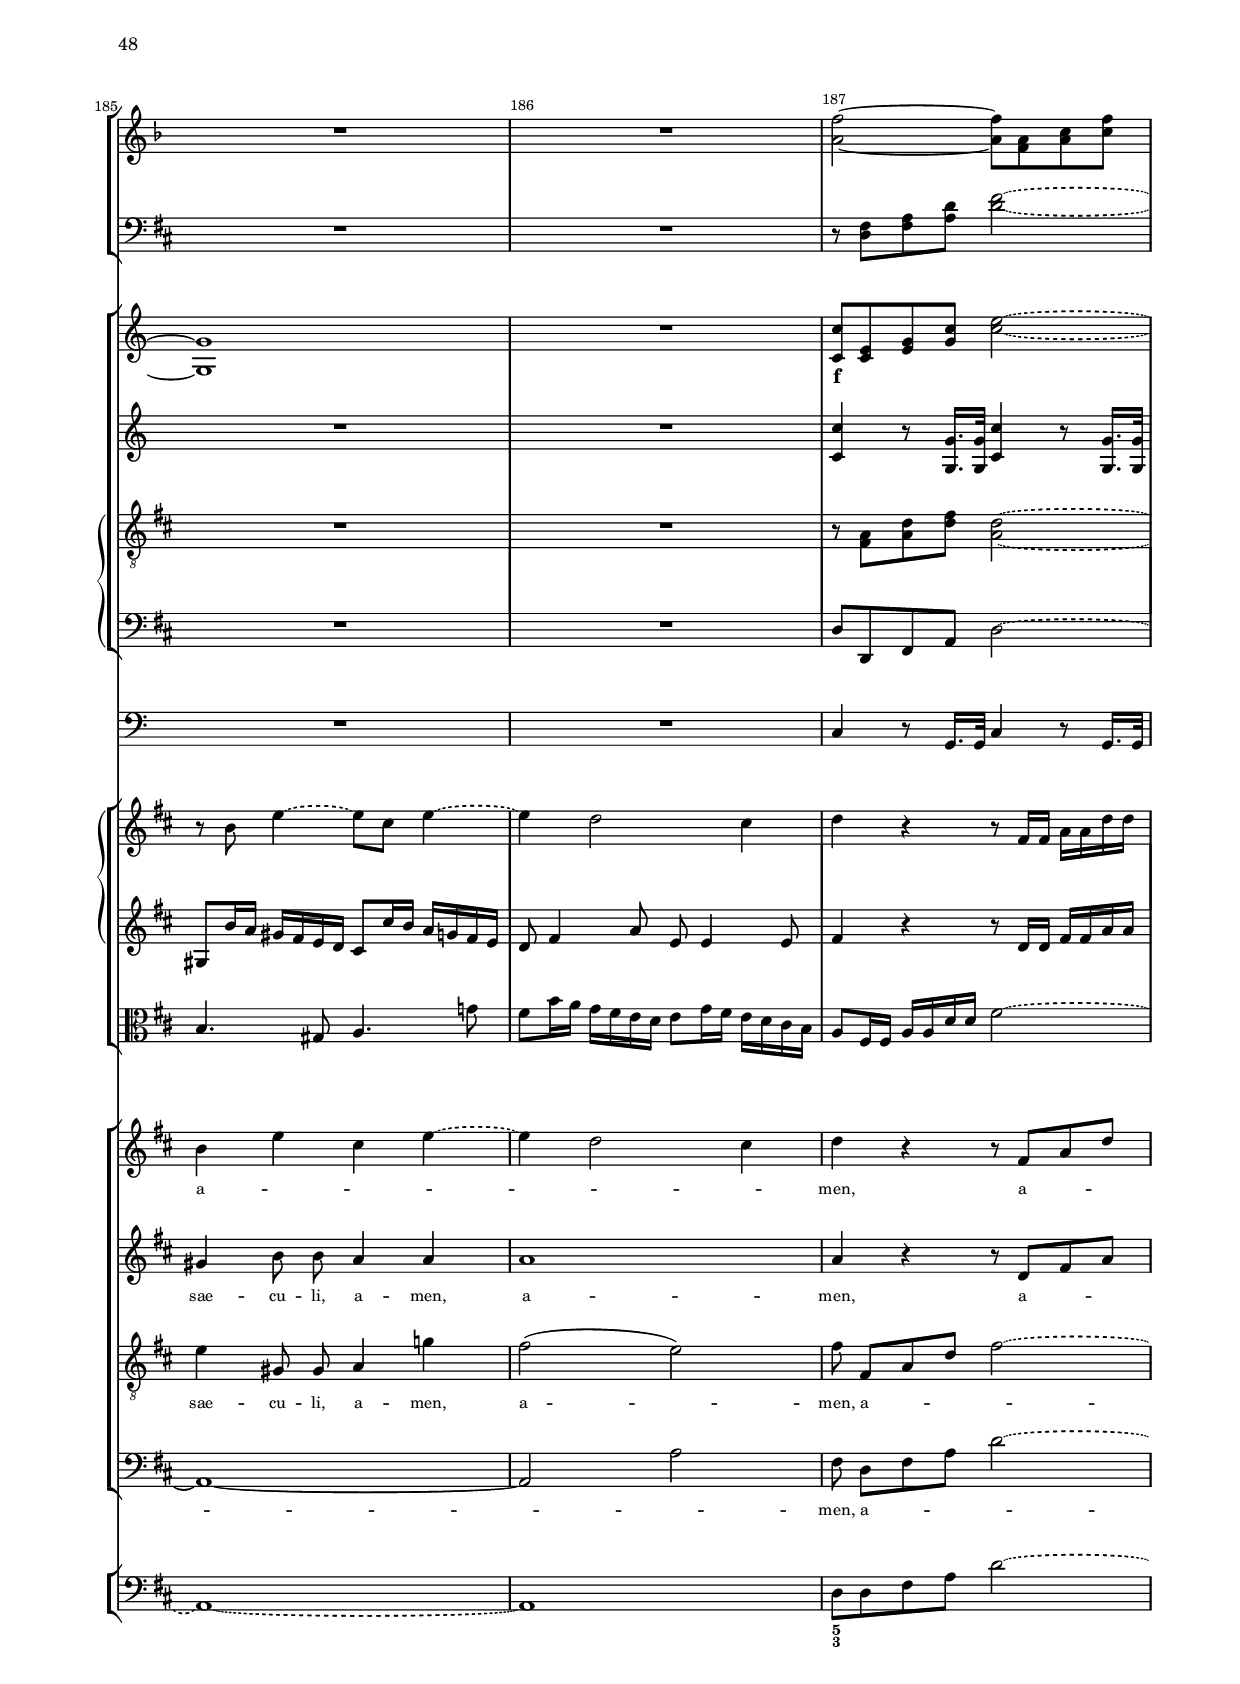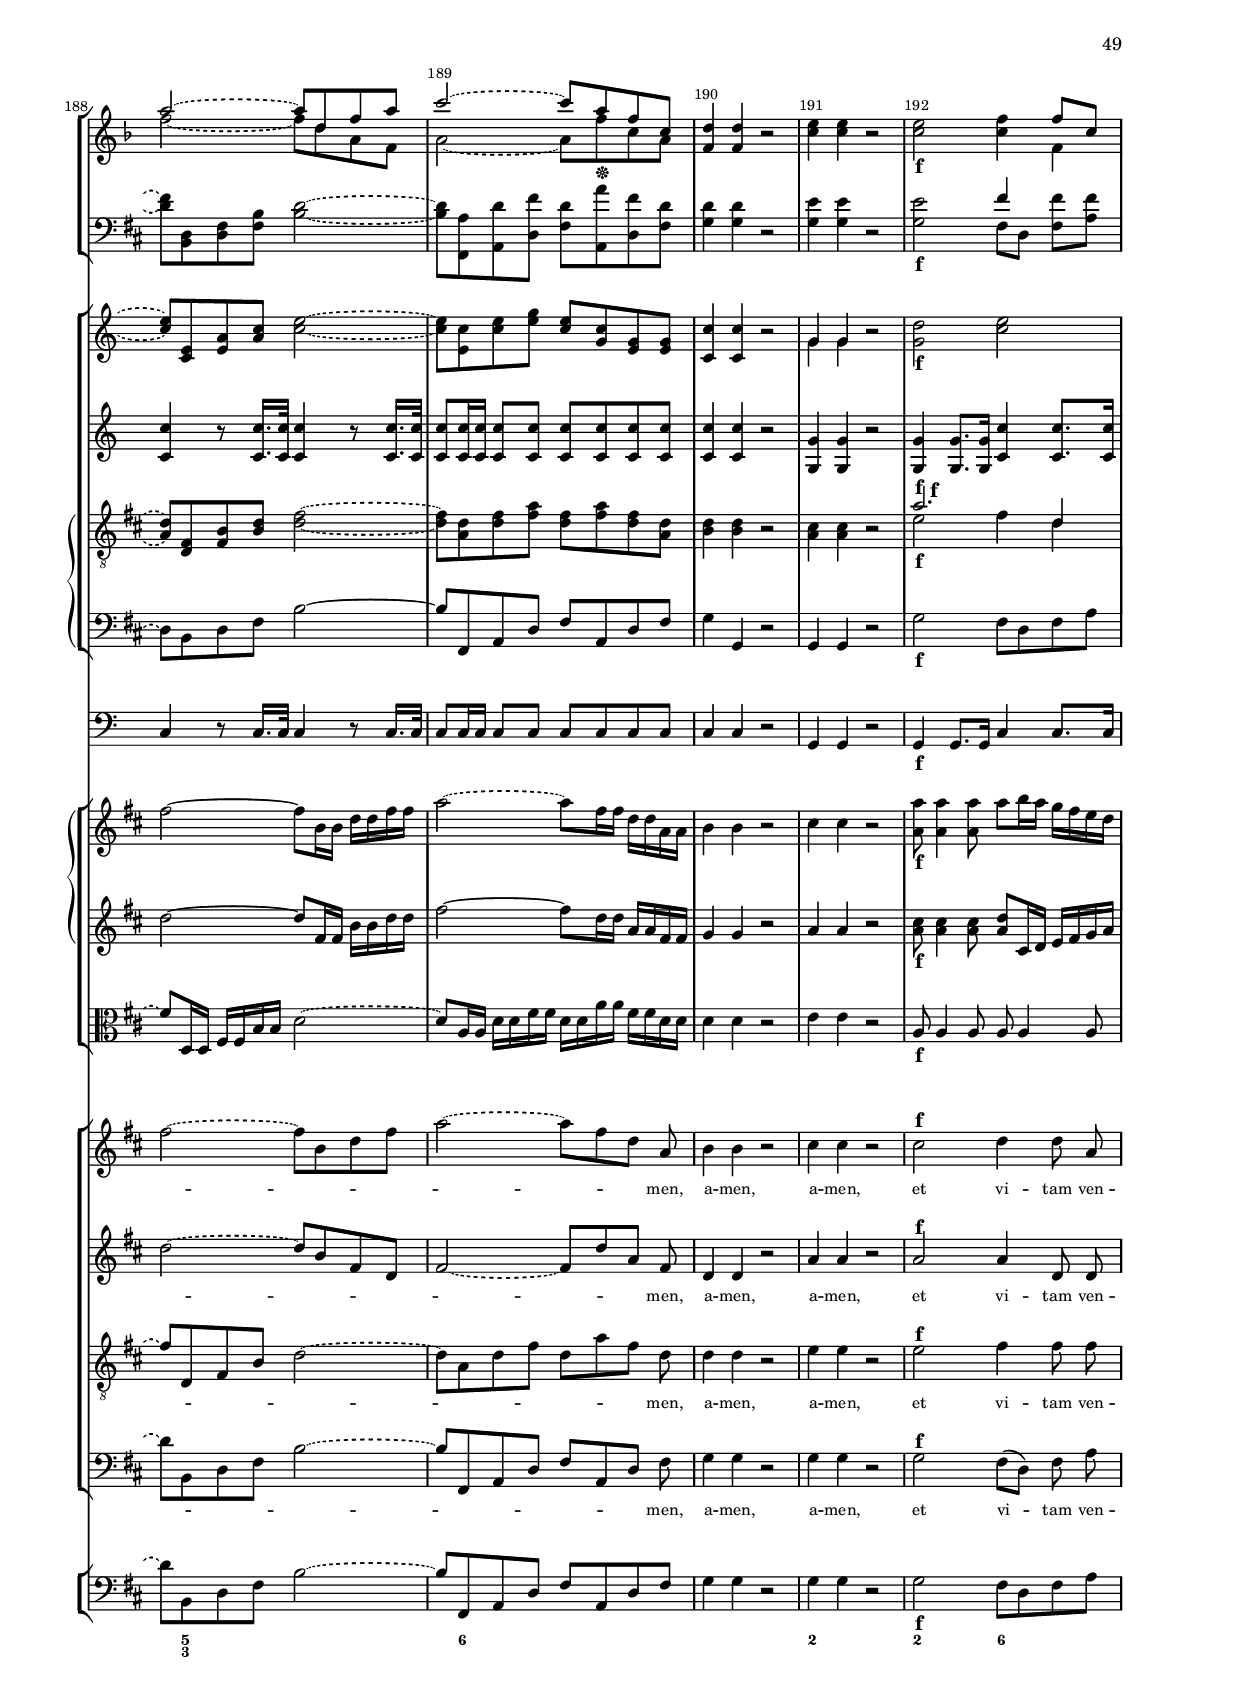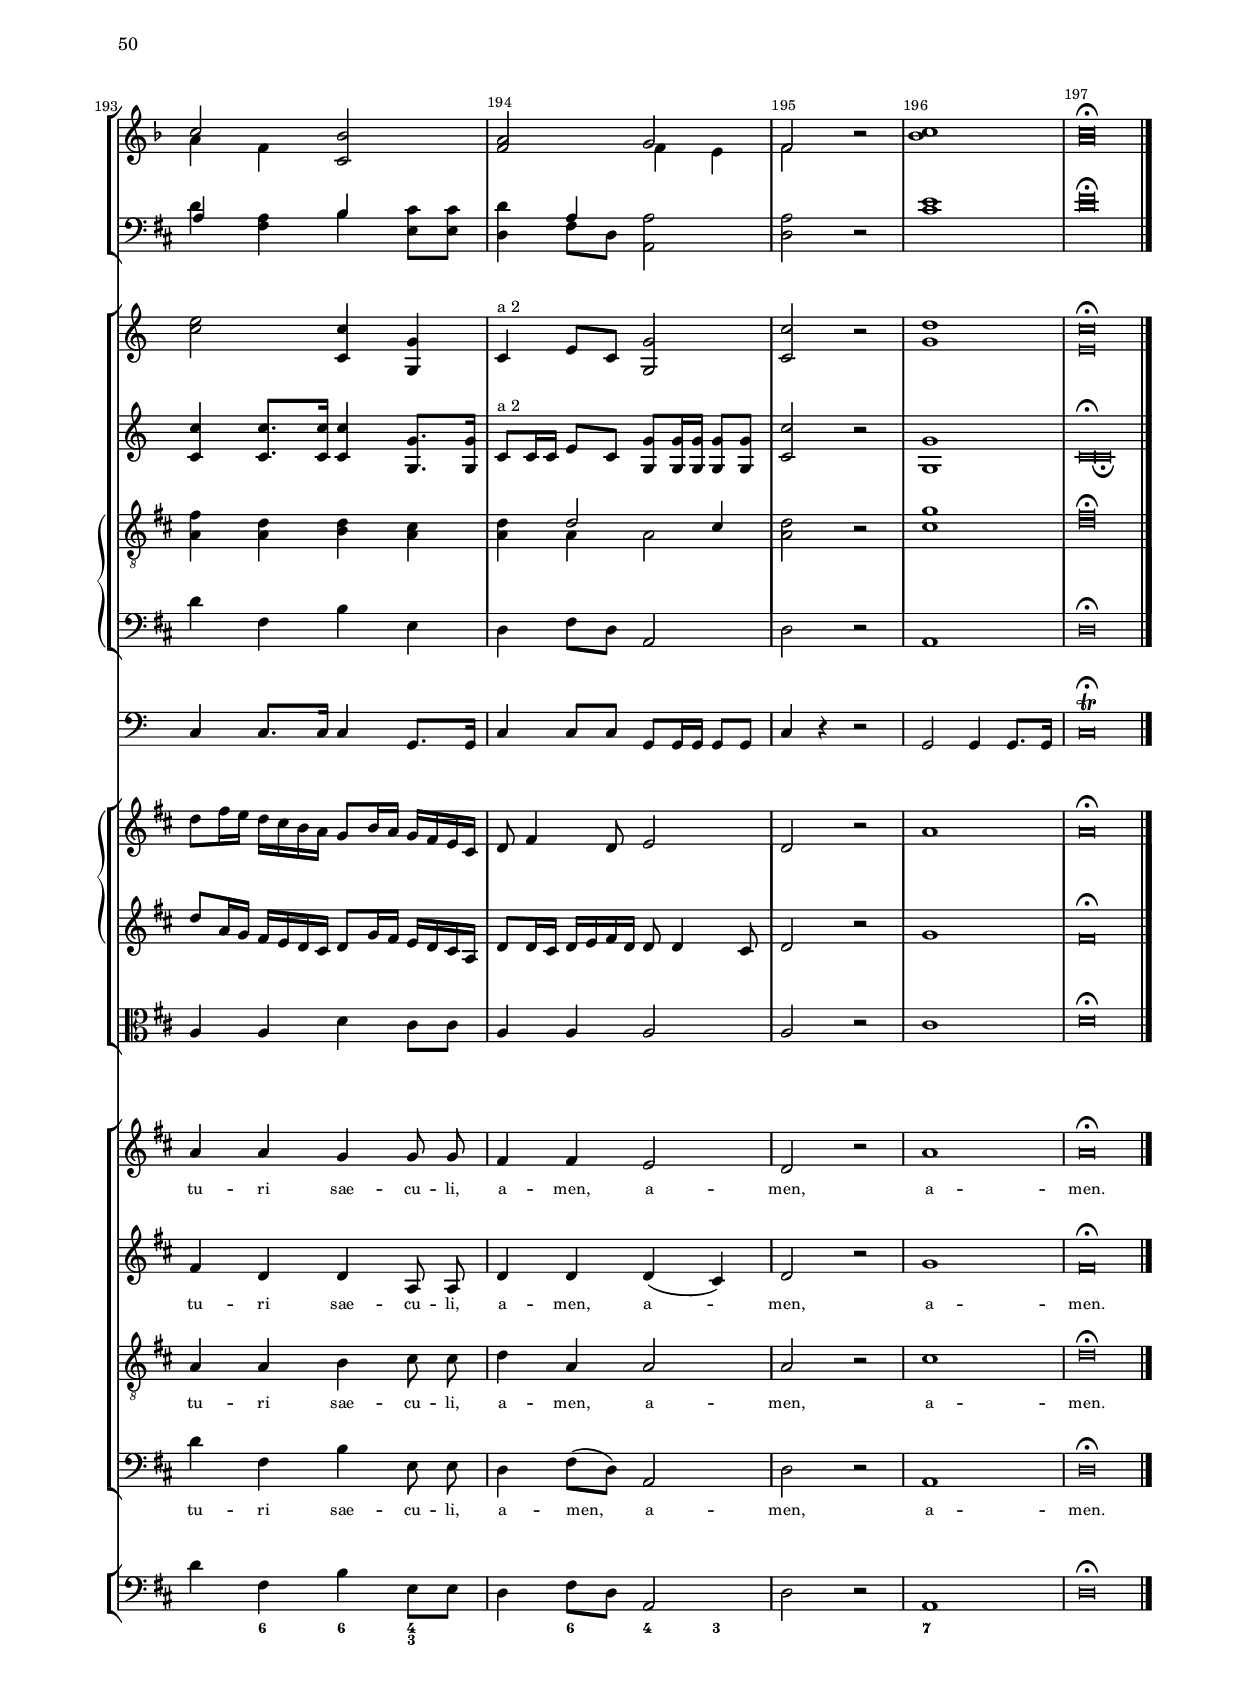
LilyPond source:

% (c) 2020 by Wolfgang Esser-Skala.
% This file is licensed under the Creative Commons Attribution-NonCommercial-ShareAlike 4.0 International License.
% To view a copy of this license, visit http://creativecommons.org/licenses/by-nc-sa/4.0/.

\version "2.18.0"

\include "../definitions.ly"

\paper { first-page-number = #1 }

#(set-global-staff-size 15.87)

\book {
	% \bookpart {
	% 	\header {
	% 		movement = \movementTitle "1" "K Y R I E"
	% 	}
	% 	\paper { indent = 3.5\cm }
	% 	\score {
	% 		<<
	% 			\new StaffGroup <<
	% 				\new Staff <<
	% 					\set Staff.soloText = \markup { \medium \remark "Cl I" }
	% 					\set Staff.instrumentName = \markup { \center-column { "Clarinetto I, II" "in B" } }
	% 					\partcombine \KyrieClarinettoI \KyrieClarinettoII
	% 				>>
	% 				\new Staff <<
	% 					\set Staff.instrumentName = "Fagotto I, II"
	% 					\set Staff.soloText = \markup { \medium \remark "Fag I" }
	% 					\set Staff.soloIIText = \markup { \medium \remark "Fag II" }
	% 					\partcombine \KyrieFagottoI \KyrieFagottoII
	% 				>>
	% 			>>
	% 			\new StaffGroup <<
	% 				\new Staff <<
	% 					\set Staff.instrumentName = \markup { \center-column { "Tromba I, II" "in D" } }
	% 					\partcombine \KyrieTrombaI \KyrieTrombaII
	% 				>>
	% 			>>
	% 			\new Staff {
	% 				\set Staff.instrumentName = \markup { \center-column { "Timpani" "in D–A" } }
	% 				\KyrieTimpani
	% 			}
	% 			\new StaffGroup <<
	% 				\new GrandStaff \with { \violinGroupDistance } <<
	% 					\new Staff {
	% 						\set Staff.instrumentName = "Violino I"
	% 						\KyrieViolinoI
	% 					}
	% 					\new Staff {
	% 						\set Staff.instrumentName = "Violino II"
	% 						\KyrieViolinoII
	% 					}
	% 				>>
	% 				\new Staff {
	% 					\set Staff.instrumentName = "Viola"
	% 					\KyrieViola
	% 				}
	% 			>>
	% 			\new ChoirStaff <<
	% 				\new Staff {
	% 					\set Staff.instrumentName = \SopranoIncipit
	% 					\override Staff.InstrumentName.self-alignment-Y = ##f
	% 					\override Staff.InstrumentName.self-alignment-X = #RIGHT
	% 					\new Voice = "Soprano" { \dynamicUp \KyrieSopranoNotes }
	% 				}
	% 				\new Lyrics \lyricsto Soprano \KyrieSopranoLyrics
	%
	% 				\new Staff {
	% 					\set Staff.instrumentName = \AltoIncipit
	% 					\override Staff.InstrumentName.self-alignment-Y = ##f
	% 					\override Staff.InstrumentName.self-alignment-X = #RIGHT
	% 					\new Voice = "Alto" { \dynamicUp \KyrieAltoNotes }
	% 				}
	% 				\new Lyrics \lyricsto Alto \KyrieAltoLyrics
	%
	% 				\new Staff {
	% 					\set Staff.instrumentName = \TenoreIncipit
	% 					\override Staff.InstrumentName.self-alignment-Y = ##f
	% 					\override Staff.InstrumentName.self-alignment-X = #RIGHT
	% 					\new Voice = "Tenore" { \dynamicUp \KyrieTenoreNotes }
	% 				}
	% 				\new Lyrics \lyricsto Tenore \KyrieTenoreLyrics
	%
	% 				\new Staff {
	% 					\set Staff.instrumentName = "Basso"
	% 					\new Voice = "Basso" { \dynamicUp \KyrieBassoNotes }
	% 				}
	% 				\new Lyrics \lyricsto Basso \KyrieBassoLyrics
	% 			>>
	% 			\new StaffGroup <<
	% 				\new Staff {
	% 					\set Staff.instrumentName = \markup { \center-column { "Violone" "e Organo" } }
	% 					\KyrieOrgano
	% 				}
	% 			>>
	% 			\new FiguredBass {
	% 				\KyrieBassFigures
	% 			}
	% 		>>
	% 		\layout { }
	% 		\midi { \tempo 4 = 100 }
	% 	}
	% }
	% \bookpart {
	% 	\header {
	% 		movement = \movementTitle "2" "G L O R I A"
	% 	}
	% 	\paper { indent = 3\cm }
	% 	\score {
	% 		<<
	% 			\new StaffGroup <<
	% 				\new Staff <<
	% 					\set Staff.soloText = \markup { \medium \remark "Cl I" }
	% 					\set Staff.instrumentName = \markup { \center-column { "Clarinetto I, II" "in A" } }
	% 					\partcombine \GloriaClarinettoI \GloriaClarinettoII
	% 				>>
	% 				\new Staff <<
	% 					\set Staff.instrumentName = "Fagotto I, II"
	% 					\set Staff.soloText = \markup { \medium \remark "Fag I" }
	% 					\set Staff.soloIIText = \markup { \medium \remark "Fag II" }
	% 					\partcombine \GloriaFagottoI \GloriaFagottoII
	% 				>>
	% 			>>
	% 			\new StaffGroup <<
	% 				\new Staff <<
	% 					\set Staff.instrumentName = \markup { \center-column { "Corno I, II" "in D" } }
	% 					\partcombine \GloriaCornoI \GloriaCornoII
	% 				>>
	% 				\new Staff <<
	% 					\set Staff.instrumentName = \markup { \center-column { "Tromba I, II" "in D" } }
	% 					\partcombine \GloriaTrombaI \GloriaTrombaII
	% 				>>
	% 				\new GrandStaff <<
	% 					\new Staff {
	% 						\set Staff.instrumentName = \TromboneIIncipit
	% 						\override Staff.InstrumentName.self-alignment-Y = ##f
	% 						\override Staff.InstrumentName.self-alignment-X = #RIGHT
	% 						\GloriaTromboneI
	% 					}
	% 					\new Staff {
	% 						\set Staff.instrumentName = \TromboneIIIncipit
	% 						\override Staff.InstrumentName.self-alignment-Y = ##f
	% 						\override Staff.InstrumentName.self-alignment-X = #RIGHT
	% 						\GloriaTromboneII
	% 					}
	% 					\new Staff {
	% 						\set Staff.instrumentName = "Trombone III"
	% 						\GloriaTromboneIII
	% 					}
	% 				>>
	% 			>>
	% 			\new Staff {
	% 				\set Staff.instrumentName = \markup { \center-column { "Timpani" "in D–A" } }
	% 				\GloriaTimpani
	% 			}
	% 			\new StaffGroup <<
	% 				\new GrandStaff \with { \violinGroupDistance } <<
	% 					\new Staff {
	% 						\set Staff.instrumentName = "Violino I"
	% 						\GloriaViolinoI
	% 					}
	% 					\new Staff {
	% 						\set Staff.instrumentName = "Violino II"
	% 						\GloriaViolinoII
	% 					}
	% 				>>
	% 				\new Staff {
	% 					\set Staff.instrumentName = "Viola"
	% 					\GloriaViola
	% 				}
	% 			>>
	% 			\new ChoirStaff <<
	% 				\new Staff {
	% 					\set Staff.instrumentName = "Soprano"
	% 					\new Voice = "Soprano" { \dynamicUp \GloriaSopranoNotes }
	% 				}
	% 				\new Lyrics \lyricsto Soprano \GloriaSopranoLyrics
	%
	% 				\new Staff {
	% 					\set Staff.instrumentName = "Alto"
	% 					\new Voice = "Alto" { \dynamicUp \GloriaAltoNotes }
	% 				}
	% 				\new Lyrics \lyricsto Alto \GloriaAltoLyrics
	%
	% 				\new Staff {
	% 					\set Staff.instrumentName = "Tenore"
	% 					\new Voice = "Tenore" { \dynamicUp \GloriaTenoreNotes }
	% 				}
	% 				\new Lyrics \lyricsto Tenore \GloriaTenoreLyrics
	%
	% 				\new Staff {
	% 					\set Staff.instrumentName = "Basso"
	% 					\new Voice = "Basso" { \dynamicUp \GloriaBassoNotes }
	% 				}
	% 				\new Lyrics \lyricsto Basso \GloriaBassoLyrics
	% 			>>
	% 			\new StaffGroup <<
	% 				\new Staff {
	% 					\set Staff.instrumentName = \markup { \center-column { "Violone" "e Organo" } }
	% 					\GloriaOrgano
	% 				}
	% 			>>
	% 			\new FiguredBass {
	% 				\GloriaBassFigures
	% 			}
	% 		>>
	% 		\layout { }
	% 		\midi { \tempo 4 = 100 }
	% 	}
	% }
	\bookpart {
		\header {
			movement = \movementTitle "3" "C R E D O"
		}
		\score {
			<<
				\new StaffGroup <<
					\new Staff <<
						\set Staff.instrumentName = \markup { \center-column { "Clarinetto I, II" "in A" } }
						\set Staff.soloText = \markup { \medium \remark "Cl I" }
						\set Staff.soloIIText = \markup { \medium \remark "Cl II" }
						% \transpose c a
						\partcombine \CredoClarinettoI \CredoClarinettoII
					>>
					\new Staff <<
						\set Staff.instrumentName = "Fagotto I, II"
						\set Staff.soloText = \markup { \medium \remark "Fag I" }
						\set Staff.soloIIText = \markup { \medium \remark "Fag II" }
						\partcombine \CredoFagottoI \CredoFagottoII
					>>
				>>
				\new StaffGroup <<
					\new Staff <<
						\set Staff.instrumentName = \markup { \center-column { "Corno I, II" "in D" } }
						\set Staff.soloText = \markup { \medium \remark "Cor I" }
						\set Staff.soloIIText = \markup { \medium \remark "Cor II" }
						% \transpose c d
						\partcombine \CredoCornoI \CredoCornoII
					>>
					\new Staff <<
						\set Staff.instrumentName = \markup { \center-column { "Tromba I, II" "in D" } }
						\set Staff.soloText = \markup { \medium \remark "Tr I" }
						\set Staff.soloIIText = \markup { \medium \remark "Tr II" }
						% \transpose c d
						\partcombine \CredoTrombaI \CredoTrombaII
					>>
					\new GrandStaff <<
						\new Staff {
							\set Staff.instrumentName = "Trombone I, II"
							\set Staff.soloText = \markup { \medium \remark "Trb I" }
							\set Staff.soloIIText = \markup { \medium \remark "Trb II" }
							\partcombine \CredoTromboneI \CredoTromboneII
						}
						\new Staff {
							\set Staff.instrumentName = "Trombone III"
							\CredoTromboneIII
						}
					>>
				>>
				\new Staff \with { \timpStaffDistance } {
					\set Staff.instrumentName = \markup { \center-column { "Timpani" "in D–A" } }
					% \transpose c d
					\CredoTimpani
				}
				\new StaffGroup \with { \stringGroupDistance } <<
					\new GrandStaff <<
						\new Staff {
							\set Staff.instrumentName = "Violino I"
							\CredoViolinoI
						}
						\new Staff {
							\set Staff.instrumentName = "Violino II"
							\CredoViolinoII
						}
					>>
					\new Staff {
						\set Staff.instrumentName = "Viola"
						\CredoViola
					}
				>>
				\new ChoirStaff <<
					\new Staff {
						\set Staff.instrumentName = "Soprano"
						\new Voice = "Soprano" { \dynamicUp \CredoSopranoNotes }
					}
					\new Lyrics \lyricsto Soprano \CredoSopranoLyrics

					\new Staff {
						\set Staff.instrumentName = "Alto"
						\new Voice = "Alto" { \dynamicUp \CredoAltoNotes }
					}
					\new Lyrics \lyricsto Alto \CredoAltoLyrics

					\new Staff {
						\set Staff.instrumentName = "Tenore"
						\new Voice = "Tenore" { \dynamicUp \CredoTenoreNotes }
					}
					\new Lyrics \lyricsto Tenore \CredoTenoreLyrics

					\new Staff {
						\set Staff.instrumentName = "Basso"
						\new Voice = "Basso" { \dynamicUp \CredoBassoNotes }
					}
					\new Lyrics \lyricsto Basso \CredoBassoLyrics
				>>
				\new StaffGroup <<
					\new Staff {
						\set Staff.instrumentName = \markup { \center-column { "Violone" "e Organo" } }
						% \transpose c c,
						\CredoOrgano
					}
				>>
				\new FiguredBass {
					\CredoBassFigures
				}
			>>
			\layout { }
			\midi { \tempo 4 = 130 } %130 - 60 - 120
		}
	}
}
